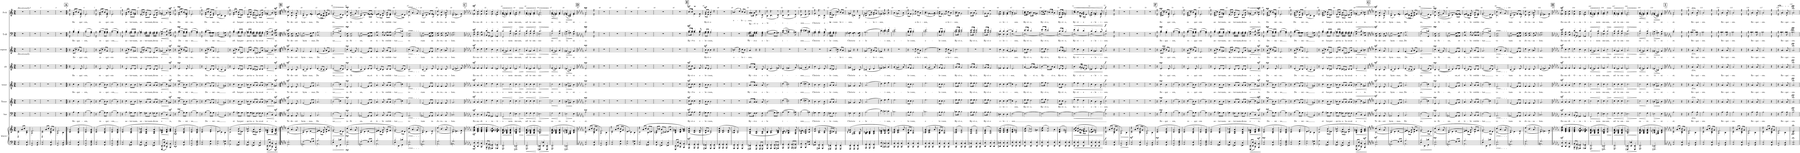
**kern	**kern	**dynam	**kern	**text	**dynam	**kern	**text	**dynam	**kern	**text	**dynam	**kern	**text	**dynam	**kern	**text	**dynam	**kern	**text	**dynam	**kern	**text	**dynam
*part8	*part8	*part8	*part7	*part7	*part7	*part6	*part6	*part6	*part5	*part5	*part5	*part4	*part4	*part4	*part3	*part3	*part3	*part2	*part2	*part2	*part1	*part1	*part1
*staff9	*staff8	*staff8/9	*staff7	*staff7	*staff7	*staff6	*staff6	*staff6	*staff5	*staff5	*staff5	*staff4	*staff4	*staff4	*staff3	*staff3	*staff3	*staff2	*staff2	*staff2	*staff1	*staff1	*staff1
*I"klavir	*	*	*I"bas	*	*	*I"Tenor	*	*	*I"tenor	*	*	*I"alt	*	*	*I"sopran	*	*	*I"T+B	*	*	*I"S+A	*	*
*	*	*	*	*	*	*I'T.	*	*	*	*	*	*	*	*	*	*	*	*I'T+B	*	*	*I'S+A	*	*
*clefF4	*clefG2	*	*clefF4	*	*	*clefGv2	*	*	*clefGv2	*	*	*clefG2	*	*	*clefG2	*	*	*clefF4	*	*	*clefG2	*	*
*k[]	*k[]	*	*k[]	*	*	*k[]	*	*	*k[]	*	*	*k[]	*	*	*k[]	*	*	*k[]	*	*	*k[]	*	*
*M3/4	*M3/4	*	*M3/4	*	*	*M3/4	*	*	*M3/4	*	*	*M3/4	*	*	*M3/4	*	*	*M3/4	*	*	*M3/4	*	*
=1	=1	=1	=1	=1	=1	=1	=1	=1	=1	=1	=1	=1	=1	=1	=1	=1	=1	=1	=1	=1	=1	=1	=1
*	*^	*	*	*	*	*	*	*	*	*	*	*	*	*	*	*	*	*	*	*	*	*	*
!	!	!	!	!	!	!	!	!	!	!	!	!	!	!	!	!	!	!	!	!	!	!LO:TX:a:i:t=Devotionally	!	!
!	!	!	!	!	!	!	!	!	!	!	!	!	!	!	!	!LO:TX:b:i:t=Devotionally	!	!	!	!	!	!	!	!
2AA/ 2E/	2c\ 2e\	4r	.	2.r	.	.	2.r	.	.	2.r	.	.	2.r	.	.	2.r	.	.	2.r	.	.	2.r	.	.
.	.	8a/L	.	.	.	.	.	.	.	.	.	.	.	.	.	.	.	.	.	.	.	.	.	.
.	.	8cc/J	.	.	.	.	.	.	.	.	.	.	.	.	.	.	.	.	.	.	.	.	.	.
4GG/ 4E/	4B\ 4e\	4ryy	.	.	.	.	.	.	.	.	.	.	.	.	.	.	.	.	.	.	.	.	.	.
=2	=2	=2	=2	=2	=2	=2	=2	=2	=2	=2	=2	=2	=2	=2	=2	=2	=2	=2	=2	=2	=2	=2	=2	=2
2FF/ 2C/	2.e/	2A\	.	2.r	.	.	2.r	.	.	2.r	.	.	2.r	.	.	2.r	.	.	2.r	.	.	2.r	.	.
4GG/ 4D/	.	4ryy	.	.	.	.	.	.	.	.	.	.	.	.	.	.	.	.	.	.	.	.	.	.
=3	=3	=3	=3	=3	=3	=3	=3	=3	=3	=3	=3	=3	=3	=3	=3	=3	=3	=3	=3	=3	=3	=3	=3	=3
2AA/ 2E/	2c\ 2e\	4r	.	2.r	.	.	2.r	.	.	2.r	.	.	2.r	.	.	2.r	.	.	2.r	.	.	2.r	.	.
.	.	8a/L	.	.	.	.	.	.	.	.	.	.	.	.	.	.	.	.	.	.	.	.	.	.
.	.	8cc/J	.	.	.	.	.	.	.	.	.	.	.	.	.	.	.	.	.	.	.	.	.	.
4GG/ 4E/	4B\ 4e\	8b/L	.	.	.	.	.	.	.	.	.	.	.	.	.	.	.	.	.	.	.	.	.	.
.	.	8g/J	.	.	.	.	.	.	.	.	.	.	.	.	.	.	.	.	.	.	.	.	.	.
=4	=4	=4	=4	=4	=4	=4	=4	=4	=4	=4	=4	=4	=4	=4	=4	=4	=4	=4	=4	=4	=4	=4	=4	=4
2FF/ 2C/	2.e/	2A\	.	2.r	.	.	2.r	.	.	2.r	.	.	2.r	.	.	2.r	.	.	2.r	.	.	2.r	.	.
4GG/ 4D/	.	4B\	.	.	.	.	.	.	.	.	.	.	.	.	.	.	.	.	.	.	.	.	.	.
4ryy	4ryy	4ryy	.	4ryy	.	.	4ryy	.	.	4ryy	.	.	4ryy	.	.	4ryy	.	.	4ryy	.	.	4ryy	.	.
*	*v	*v	*	*	*	*	*	*	*	*	*	*	*	*	*	*	*	*	*	*	*	*	*	*
!!LO:REH:place=s1:a:B:cj:fs=14:t=A
=5!|:	=5!|:	=5!|:	=5!|:	=5!|:	=5!|:	=5!|:	=5!|:	=5!|:	=5!|:	=5!|:	=5!|:	=5!|:	=5!|:	=5!|:	=5!|:	=5!|:	=5!|:	=5!|:	=5!|:	=5!|:	=5!|:	=5!|:	=5!|:
*	*	*	*	*	*	*	*	*	*	*	*	*	*	*	*	*	*	*^	*	*	*^	*	*
2AA/ 2E/	(>2c/ 2e/ 2a/	.	4r	.	.	4r	.	.	4r	.	.	4r	.	.	4r	.	.	4r	4r	.	.	4r	4r	.	.
!	!	!	!	!LO:LY:b	!	!	!	!	!	!LO:LY:b	!	!	!LO:LY:b	!	!	!LO:LY:b	!	!	!	!LO:LY:b	!	!	!	!LO:LY:b	!
.	.	.	4A\	Re-	.	4c\	.	.	4c\	Re-	.	4.e/	Re-	.	(>8a\L	Re-	.	4c/	4A\	Re-	.	(>8a/L	4.e\	Re	.
.	.	.	.	.	.	.	.	.	.	.	.	.	.	.	8cc\J	.	.	.	.	.	.	8cc/J	.	.	.
!	!	!	!	!LO:LY:b	!	!	!	!	!	!LO:LY:b	!	!	!	!	!	!	!	!	!	!LO:LY:b	!	!	!	!	!
4GG/ 4E/	4B/ 4e/ 4b/	.	4G\	-qui-	.	4B\	.	.	4B\	-qui-	.	.	.	.	8b/L)	.	.	4B/	4G\	-qui-	.	8b/L)	.	.	.
!	!	!	!	!	!	!	!	!	!	!	!	!	!LO:LY:b	!	!	!LO:LY:b	!	!	!	!	!	!	!	!LO:LY:b	!
.	.	.	.	.	.	.	.	.	.	.	.	8e/	-qui-	.	8g/J	qui-	.	.	.	.	.	8g/J	8e\	qui-	.
=6	=6	=6	=6	=6	=6	=6	=6	=6	=6	=6	=6	=6	=6	=6	=6	=6	=6	=6	=6	=6	=6	=6	=6	=6	=6
!	!	!	!	!LO:LY:b	!	!	!	!	!	!LO:LY:b	!	!	!LO:LY:b	!	!	!LO:LY:b	!	!	!	!LO:LY:b	!	!	!	!LO:LY:b	!
2FF/ 2C/ 2A/	2c/ 2e/ 2a/	.	(>2A\	-em,	.	(>2c\	.	.	(>2c\	-em,	.	2.e/	-em,	.	2.e/	-em,	.	(>2c/	(<2A\	-em,	.	2.e/	2.e\	-em,	.
4GG/ 4D/ 4G/	4B/ 4e/ 4a/)	.	4G\)	.	.	4B\)	.	.	4B\)	.	.	.	.	.	.	.	.	4B/)	4G\)	.	.	.	.	.	.
=7	=7	=7	=7	=7	=7	=7	=7	=7	=7	=7	=7	=7	=7	=7	=7	=7	=7	=7	=7	=7	=7	=7	=7	=7	=7
2AA/ 2E/	(>2c/ 2e/ 2a/	.	4r	.	.	4r	.	.	4r	.	.	4r	.	.	4r	.	.	4r	4r	.	.	4r	4r	.	.
!	!	!	!	!LO:LY:b	!	!	!	!	!	!LO:LY:b	!	!	!LO:LY:b	!	!	!LO:LY:b	!	!	!	!LO:LY:b	!	!	!	!LO:LY:b	!
.	.	.	(>4A\	re-	.	(>4c\	.	.	(>4c\	re-	.	4.e/	re-	.	(>8a\L	re-	.	(>4c/	(>4A\	re-	.	(>8a/L	4.e\	re	.
.	.	.	.	.	.	.	.	.	.	.	.	.	.	.	8cc\J	.	.	.	.	.	.	8cc/J	.	.	.
4GG/ 4E/	4B/ 4e/ 4b/	.	8G\L)	.	.	8B\L)	.	.	8B\L)	.	.	.	.	.	8b/L)	.	.	8B/L)	8G\L)	.	.	8b/L)	.	.	.
!	!	!	!	!LO:LY:b	!	!	!	!	!	!LO:LY:b	!	!	!LO:LY:b	!	!	!LO:LY:b	!	!	!	!LO:LY:b	!	!	!	!LO:LY:b	!
.	.	.	8G\J	qui-	.	8B\J	.	.	8B\J	qui-	.	8e/	-qui-	.	8g/J	qui-	.	8B/J	8G\J	qui-	.	8g/J	8e\	qui-	.
=8	=8	=8	=8	=8	=8	=8	=8	=8	=8	=8	=8	=8	=8	=8	=8	=8	=8	=8	=8	=8	=8	=8	=8	=8	=8
!	!	!	!	!LO:LY:b	!	!	!	!	!	!LO:LY:b	!	!	!LO:LY:b	!	!	!LO:LY:b	!	!	!	!LO:LY:b	!	!	!	!LO:LY:b	!
2FF/ 2C/ 2A/	2c/ 2e/ 2a/	.	(>2A\	-em,	.	(>2c\	.	.	(>2c\	-em,	.	2.e/	-em	.	2.e/	-em	.	(>2c/	(>2A\	-em,	.	2.e/	2.e\	-em	.
4GG/ 4D/ 4G/	4B/ 4e/ 4a/)	.	4G\)	.	.	4B\)	.	.	4B\)	.	.	.	.	.	.	.	.	4B/)	4G\)	.	.	.	.	.	.
=9	=9	=9	=9	=9	=9	=9	=9	=9	=9	=9	=9	=9	=9	=9	=9	=9	=9	=9	=9	=9	=9	=9	=9	=9	=9
2AA/ 2E/	(>2c/ 2e/ 2a/	.	4r	.	.	4r	.	.	4r	.	.	4r	.	.	4r	.	.	4r	4r	.	.	4r	4r	.	.
!	!	!	!	!LO:LY:b	!	!	!	!	!	!LO:LY:b	!	!	!LO:LY:b	!	!	!LO:LY:b	!	!	!	!LO:LY:b	!	!	!	!LO:LY:b	!
.	.	.	4A\	ae-	.	4c\	.	.	4c\	ae-	.	4e/	ae-	.	(>8a\L	ae-	.	4c/	4A\	ae-	.	(>8a/L	4e\	ae	.
.	.	.	.	.	.	.	.	.	.	.	.	.	.	.	8cc\J)	.	.	.	.	.	.	8cc/J)	.	.	.
!	!	!	!	!LO:LY:b	!	!	!	!	!	!LO:LY:b	!	!	!LO:LY:b	!	!	!LO:LY:b	!	!	!	!LO:LY:b	!	!	!	!LO:LY:b	!
4GG#X/ 4E/	4B/ 4e/ 4b/	.	8G#X\L	-ter-	.	8B\L	.	.	8B\L	-ter-	.	8e/L	-ter-	.	8b/L	-ter-	.	8B/L	8G#X\L	-ter-	.	8b/L	8e\L	-ter-	.
!	!	!	!	!LO:LY:b	!	!	!	!	!	!LO:LY:b	!	!	!LO:LY:b	!	!	!LO:LY:b	!	!	!	!LO:LY:b	!	!	!	!LO:LY:b	!
.	.	.	8G#\J	-nam,	.	8B\J	.	.	8B\J	-nam,	.	8e/J	-nam,	.	8g#X/J	-nam,	.	8B/J	8G#\J	-nam,	.	8g#X/J	8e\J	-nam,	.
=10	=10	=10	=10	=10	=10	=10	=10	=10	=10	=10	=10	=10	=10	=10	=10	=10	=10	=10	=10	=10	=10	=10	=10	=10	=10
!	!	!	!	!LO:LY:b	!	!	!	!	!	!LO:LY:b	!	!	!LO:LY:b	!	!	!LO:LY:b	!	!	!	!LO:LY:b	!	!	!	!LO:LY:b	!
4GGn/ 4E/	4B-X/ 4e/ 4b-X/	.	4Gn\	ae-	.	4B-X\	.	.	4B-X\	ae-	.	4e/	ae-	.	(<8e/L	ae-	.	4B-X/	4Gn\	ae-	.	(<8e/L	4e\	ae	.
.	.	.	.	.	.	.	.	.	.	.	.	.	.	.	8b-X/J)	.	.	.	.	.	.	8b-X/J)	.	.	.
!	!	!	!	!LO:LY:b	!	!	!	!	!	!LO:LY:b	!	!	!LO:LY:b	!	!	!LO:LY:b	!	!	!	!LO:LY:b	!	!	!	!LO:LY:b	!
4FF#X/ 4D/	4A/ 4d/ 4a/	.	8F#X\L	-ter-	.	8A/L	.	.	8A/L	-ter-	.	8d/L	-ter-	.	8a/L	ter-	.	8A\L	8F#X\L	-ter-	.	8a/L	8d\L	ter-	.
!	!	!	!	!LO:LY:b	!	!	!	!	!	!LO:LY:b	!	!	!LO:LY:b	!	!	!LO:LY:b	!	!	!	!LO:LY:b	!	!	!	!LO:LY:b	!
.	.	.	8F#\J	-nam,	.	8A/J	.	.	8A/J	-nam,	.	8e/J	-nam,	.	8e/J	-nam,	.	8A\J	8F#\J	-nam,	.	8e/J	8e\J	-nam,	.
!	!	!	!	!LO:LY:b	!	!	!	!	!	!LO:LY:b	!	!	!LO:LY:b	!	!	!LO:LY:b	!	!	!	!LO:LY:b	!	!	!	!LO:LY:b	!
4FFn/ 4D/	4A/ 4d/ 4a/	.	8Fn\L	do-	.	8A/L	.	.	8A/L	do-	.	8d/L	do-	.	8d/L	do-	.	8A\L	8Fn\L	do-	.	8d/L	8d\L	do-	.
!	!	!	!	!LO:LY:b	!	!	!	!	!	!LO:LY:b	!	!	!LO:LY:b	!	!	!LO:LY:b	!	!	!	!LO:LY:b	!	!	!	!LO:LY:b	!
.	.	.	8F\J	-na	.	8A/J	.	.	8A/J	-na	.	8d/J	-na	.	8a/J	-na	.	8A\J	8F\J	-na	.	8a/J	8d\J	-na	.
=11	=11	=11	=11	=11	=11	=11	=11	=11	=11	=11	=11	=11	=11	=11	=11	=11	=11	=11	=11	=11	=11	=11	=11	=11	=11
!	!	!LO:HP:b	!	!LO:LY:b	!LO:HP:b	!	!	!LO:HP:b	!	!LO:LY:b	!LO:HP:b	!	!LO:LY:b	!LO:HP:b	!	!LO:LY:b	!LO:HP:b	!	!	!LO:LY:b	!LO:HP:b	!	!	!LO:LY:b	!LO:HP:b
8EEE/ 8EE/L	4B/ 4e/ 4g#X/	<	(>4E\	e-	<	(>4Bn\	.	<	(>4Bn\	e-	<	2e/	e-	<	(<4g#X/	e-	<	(>4Bn/	(>4E\	e-	<	(<4g#X/	2e\	e	<
8EE/ 8E/J	.	.	.	.	.	.	.	.	.	.	.	.	.	.	.	.	.	.	.	.	.	.	.	.	.
!	!	!	!	!	!	!	!	!	!	!	!	!	!	!	!	!	!	!	!	!	!LO:HP:b	!	!	!	!LO:HP:b
4CC/ 4C/	4c/ 4e/ 4a/	.	4C/)	.	.	4c\)	.	.	4c\)	.	.	.	.	.	4a/)	.	.	4c/)	4C/)	.	<	4a/)	.	.	<
!	!	!	!	!LO:LY:b	!LO:DY:n=1:a	!	!	!LO:DY:n=1:a	!	!LO:LY:b	!LO:DY:n=1:a	!	!LO:LY:b	!LO:DY:n=1:a	!	!LO:LY:b	!LO:DY:n=1:a	!	!	!LO:LY:b	!LO:DY:n=1:a	!	!	!LO:LY:b	!
!	!	!	!	!	!	!	!	!	!	!	!	!	!	!	!	!	!	!	!	!	!LO:DY:n=2:a	!	!	!	!LO:DY:n=1:a
!	!	!	!	!	!	!	!	!	!	!	!	!	!	!	!	!	!	!	!	!	!	!	!	!	!LO:DY:n=2:a
4BBB/ 4BB/	4e/ 4g#/ 4b/)	[	4BB/	is,	[ mf	4G#X/	.	[ mf	4G#X/	is,	[ mf	4e/	-is,	[ mf	4bn\	is,	[ mf	4G#X\	4BB/	is,	[ [ mf mf	4bn\	4e\	is,	[ [ mf mf
=12	=12	=12	=12	=12	=12	=12	=12	=12	=12	=12	=12	=12	=12	=12	=12	=12	=12	=12	=12	=12	=12	=12	=12	=12	=12
!	!	!LO:DY:b=2	!	!	!	!	!	!	!	!	!	!	!	!	!	!	!	!	!	!	!	!	!	!	!
!	!	!LO:DY:n=1:b	!	!	!	!	!	!	!	!	!	!	!	!	!	!	!	!	!	!	!	!	!	!	!
2AA/ 2E/	(>2c/ 2e/ 2a/	mp mp	4r	.	.	4r	.	.	4r	.	.	4r	.	.	4r	.	.	4r	4r	.	.	4r	4r	.	.
!	!	!	!	!LO:LY:b	!LO:DY:a	!	!	!LO:DY:a	!	!LO:LY:b	!LO:DY:a	!	!LO:LY:b	!LO:DY:a	!	!LO:LY:b	!LO:DY:a	!	!	!LO:LY:b	!LO:DY:a	!	!	!LO:LY:b	!
!	!	!	!	!	!	!	!	!	!	!	!	!	!	!	!	!	!	!	!	!	!LO:DY:n=1:a	!	!	!	!LO:DY:a
!	!	!	!	!	!	!	!	!	!	!	!	!	!	!	!	!	!	!	!	!	!	!	!	!	!LO:DY:n=1:a
.	.	.	(>4A\	Do-	mp	(>4c\	.	mp	(>4c\	Do-	mp	4.e/	Do-	mp	(>8a\L	Do-	mp	(>4c/	(>4A\	Do-	mp mp	(>8a/L	4.e\	Do	mp mp
.	.	.	.	.	.	.	.	.	.	.	.	.	.	.	8cc\J	.	.	.	.	.	.	8cc/J	.	.	.
4GG/ 4E/	4B/ 4e/ 4b/	.	8G\L)	.	.	8B\L)	.	.	8B\L)	.	.	.	.	.	8b/L)	.	.	8B/L)	8G\L)	.	.	8b/L)	.	.	.
!	!	!	!	!LO:LY:b	!	!	!	!	!	!LO:LY:b	!	!	!LO:LY:b	!	!	!LO:LY:b	!	!	!	!LO:LY:b	!	!	!	!LO:LY:b	!
.	.	.	8G\J	mi-	.	8B\J	.	.	8B\J	mi-	.	8e/	-mi-	.	8gn/J	mi-	.	8B/J	8G\J	mi-	.	8gn/J	8e\	mi-	.
=13	=13	=13	=13	=13	=13	=13	=13	=13	=13	=13	=13	=13	=13	=13	=13	=13	=13	=13	=13	=13	=13	=13	=13	=13	=13
!	!	!	!	!LO:LY:b	!	!	!	!	!	!LO:LY:b	!	!	!LO:LY:b	!	!	!LO:LY:b	!	!	!	!LO:LY:b	!	!	!	!LO:LY:b	!
2FF/ 2C/ 2A/	2c/ 2e/ 2a/	.	(>2A\	-ne,	.	(>2c\	.	.	(>2c\	-ne,	.	2.e/	-ne,	.	2.e/	-ne,	.	(>2c/	(>2A\	-ne,	.	2.e/	2.e\	-ne,	.
4GG/ 4D/ 4G/	4B/ 4e/ 4a/)	.	4G\)	.	.	4B\)	.	.	4B\)	.	.	.	.	.	.	.	.	4B/)	4G\)	.	.	.	.	.	.
=14	=14	=14	=14	=14	=14	=14	=14	=14	=14	=14	=14	=14	=14	=14	=14	=14	=14	=14	=14	=14	=14	=14	=14	=14	=14
2AA/ 2E/	(>2c/ 2e/ 2a/	.	4r	.	.	4r	.	.	4r	.	.	4r	.	.	4r	.	.	4r	4r	.	.	4r	4r	.	.
!	!	!	!	!LO:LY:b	!	!	!	!	!	!LO:LY:b	!	!	!LO:LY:b	!	!	!LO:LY:b	!	!	!	!LO:LY:b	!	!	!	!LO:LY:b	!
.	.	.	(>4A\	Do-	.	(>4c\	.	.	(>4c\	Do-	.	(<4e/	Do-	.	(>8a\L	Do-	.	(>4c/	(>4A\	Do-	.	(>8a/L	(<4e\	Do	.
.	.	.	.	.	.	.	.	.	.	.	.	.	.	.	8cc\J	.	.	.	.	.	.	8cc/J	.	.	.
4BB\ 4G\	4d/ 4g/	.	8G\L)	.	.	8G/L)	.	.	8G/L)	.	.	8d/L)	.	.	8b/L)	.	.	8G\L)	8G\L)	.	.	8b/L)	8d\L)	.	.
!	!	!	!	!LO:LY:b	!	!	!	!	!	!LO:LY:b	!	!	!LO:LY:b	!	!	!LO:LY:b	!	!	!	!LO:LY:b	!	!	!	!LO:LY:b	!
.	.	.	8G\J	mi-	.	8G/J	.	.	8G/J	mi-	.	8d/J	mi-	.	8g/J	mi-	.	8G\J	8G\J	mi-	.	8g/J	8d\J	mi-	.
=15	=15	=15	=15	=15	=15	=15	=15	=15	=15	=15	=15	=15	=15	=15	=15	=15	=15	=15	=15	=15	=15	=15	=15	=15	=15
*	*^	*	*	*	*	*	*	*	*	*	*	*	*	*	*	*	*	*	*	*	*	*	*	*	*
!	!	!	!	!	!LO:LY:b	!	!	!	!	!	!LO:LY:b	!	!	!LO:LY:b	!	!	!LO:LY:b	!	!	!	!LO:LY:b	!	!	!	!LO:LY:b	!
2C\ 2G\	2.e/)	4d\	.	(<2C/	-ne,	.	(<2G/	.	.	(<2G/	-ne,	.	(<4d/	-ne,	.	2.e/	-ne,	.	(<2G\	(<2C/	-ne,	.	2.e/	(<4d\	-ne,	.
.	.	4c\	.	.	.	.	.	.	.	.	.	.	4c/	.	.	.	.	.	.	.	.	.	.	4c\	.	.
4BB\ 4G#X\	.	4B\	.	4BB/)	.	.	4G#X/)	.	.	4G#X/)	.	.	4B/)	.	.	.	.	.	4G#X\)	4BB/)	.	.	.	4B\)	.	.
=16	=16	=16	=16	=16	=16	=16	=16	=16	=16	=16	=16	=16	=16	=16	=16	=16	=16	=16	=16	=16	=16	=16	=16	=16	=16	=16
2AA\ 2A\	(>2a/	2c\	.	4r	.	.	4r	.	.	4r	.	.	4r	.	.	4r	.	.	4r	4r	.	.	4r	4r	.	.
!	!	!	!	!	!LO:LY:b	!	!	!	!	!	!LO:LY:b	!	!	!LO:LY:b	!	!	!LO:LY:b	!	!	!	!LO:LY:b	!	!	!	!LO:LY:b	!
.	.	.	.	4A\	et	.	4c\	.	.	4c\	eft	.	4e/	et	.	(>8a\L	et	.	4c/	4A\	eft	.	(>8a/L	4e\	et	.
.	.	.	.	.	.	.	.	.	.	.	.	.	.	.	.	8cc\J)	.	.	.	.	.	.	8cc/J)	.	.	.
!	!	!	!	!	!LO:LY:b	!	!	!	!	!	!LO:LY:b	!	!	!LO:LY:b	!	!	!LO:LY:b	!	!	!	!LO:LY:b	!	!	!	!LO:LY:b	!
4GG#X/ 4E/	4b/	8e\L	.	8G#X\L	lux	.	8B\L	.	.	8B\L	lux	.	8e/L	lux	.	8b/L	lux	.	8B/L	8G#X\L	lux	.	8b/L	8e\L	lux	.
!	!	!	!	!	!LO:LY:b	!	!	!	!	!	!LO:LY:b	!	!	!LO:LY:b	!	!	!LO:LY:b	!	!	!	!LO:LY:b	!	!	!	!LO:LY:b	!
.	.	8d#X\J	.	8G#\J	per-	.	8B\J	.	.	8B\J	per-	.	8d#X/J	per-	.	8d#X/J	per-	.	8B/J	8G#\J	per-	.	8d#X/J	8d#\J	per-	.
=17	=17	=17	=17	=17	=17	=17	=17	=17	=17	=17	=17	=17	=17	=17	=17	=17	=17	=17	=17	=17	=17	=17	=17	=17	=17	=17
!	!	!	!	!	!LO:LY:b	!	!	!	!	!	!LO:LY:b	!	!	!LO:LY:b	!	!	!LO:LY:b	!	!	!	!LO:LY:b	!	!	!	!LO:LY:b	!
4GGn/ 4E/	4b-X/	4e\	.	8Gn\L	-pe-	.	8B-X\L	.	.	8B-X\L	-pe-	.	8e/L	-pe-	.	8e/L	-pe-	.	8B-X/L	8Gn\L	-pe-	.	8e/L	8e\L	-pe-	.
!	!	!	!	!	!LO:LY:b	!	!	!	!	!	!LO:LY:b	!	!	!LO:LY:b	!	!	!LO:LY:b	!	!	!	!LO:LY:b	!	!	!	!LO:LY:b	!
.	.	.	.	8G\J	-tu-	.	8B-\J	.	.	8B-\J	-tu-	.	8e/J	-tu-	.	8b-X/J	-tu-	.	8B-/J	8G\J	-tu-	.	8b-X/J	8e\J	-tu-	.
!	!	!	!	!	!LO:LY:b	!	!	!	!	!	!LO:LY:b	!	!	!LO:LY:b	!	!	!LO:LY:b	!	!	!	!LO:LY:b	!	!	!	!LO:LY:b	!
4FF#X/ 4D/	4a/	8dn\L	.	8F#X\L	-a	.	8A/L	.	.	8A/L	-a	.	8dn/L	-a	.	8a/L	-a	.	8A\L	8F#X\L	-a	.	8a/L	8dn\L	-a	.
!	!	!	!	!	!LO:LY:b	!	!	!	!	!	!LO:LY:b	!	!	!LO:LY:b	!	!	!LO:LY:b	!	!	!	!LO:LY:b	!	!	!	!LO:LY:b	!
.	.	8c#X\J	.	8F#\J	lu-	.	8A/J	.	.	8A/J	lu-	.	8c#X/J	lu-	.	8c#X/J	lu-	.	8A\J	8F#\J	lu-	.	8c#X/J	8c#\J	lu-	.
!	!	!	!	!	!LO:LY:b	!	!	!	!	!	!LO:LY:b	!	!	!LO:LY:b	!	!	!LO:LY:b	!	!	!	!LO:LY:b	!	!	!	!LO:LY:b	!
4FFn/ 4D/	4a/	4d\	.	8Fn\L	-ce-	.	8A/L	.	.	8A/L	-ce-	.	8d/L	-ce-	.	8dn/L	-ce-	.	8A\L	8Fn\L	-ce-	.	8dn/L	8d\L	-ce-	.
!	!	!	!	!	!LO:LY:b	!	!	!	!	!	!LO:LY:b	!	!	!LO:LY:b	!	!	!LO:LY:b	!	!	!	!LO:LY:b	!	!	!	!LO:LY:b	!
.	.	.	.	8F\J	-at	.	8A/J	.	.	8A/J	-at	.	8d/J	-at	.	8a/J	-at	.	8A\J	8F\J	-at	.	8a/J	8d\J	-at	.
*	*v	*v	*	*	*	*	*	*	*	*	*	*	*	*	*	*	*	*	*	*	*	*	*	*	*	*
=18	=18	=18	=18	=18	=18	=18	=18	=18	=18	=18	=18	=18	=18	=18	=18	=18	=18	=18	=18	=18	=18	=18	=18	=18	=18
!	!	!LO:HP:b	!	!LO:LY:b	!LO:HP:b	!	!	!LO:HP:b	!	!LO:LY:b	!LO:HP:b	!	!LO:LY:b	!LO:HP:b	!	!LO:LY:b	!LO:HP:b	!	!	!LO:LY:b	!LO:HP:b	!	!	!LO:LY:b	!LO:HP:b
8EEE/ 8EE/L	4B/ 4e/ 4g#X/	<	(>4E\	e-	<	(>4Bn\	.	<	(>4Bn\	e-	<	2e/	e-	<	(<4g#X/	e-	<	(>4Bn/	(>4E\	e-	<	(<4g#X/	2e\	e-	<
8EE/ 8E/J	.	.	.	.	.	.	.	.	.	.	.	.	.	.	.	.	.	.	.	.	.	.	.	.	.
!	!	!	!	!	!	!	!	!	!	!	!	!	!	!	!	!	!	!	!	!	!LO:HP:b	!	!	!	!LO:HP:b
4CC/ 4C/	4c/ 4e/ 4a/	.	4C/)	.	.	4c\)	.	.	4c\)	.	.	.	.	.	4a/)	.	.	4c/)	4C/)	.	<	4a/)	.	.	<
!	!	!LO:DY:b=2	!	!LO:LY:b	!	!	!	!	!	!LO:LY:b	!	!	!LO:LY:b	!	!	!LO:LY:b	!	!	!	!LO:LY:b	!	!	!	!LO:LY:b	!
!	!	!LO:DY:n=1:b	!	!	!LO:DY:n=1:a	!	!	!LO:DY:n=1:a	!	!	!LO:DY:n=1:a	!	!	!LO:DY:n=1:a	!	!	!LO:DY:n=1:a	!	!	!	!LO:DY:n=1:a	!	!	!	!
!	!	!	!	!	!	!	!	!	!	!	!	!	!	!	!	!	!	!	!	!	!LO:DY:n=2:a	!	!	!	!LO:DY:n=1:a
!	!	!	!	!	!	!	!	!	!	!	!	!	!	!	!	!	!	!	!	!	!	!	!	!	!LO:DY:n=2:a
4BBB/ 4BB/	4e/ 4g#/ 4b/)	mf mf	4BB/	is.	[ mf	4G#X/	.	[ mf	4G#X/	is.	[ mf	4e/	-is.	[ mf	4bn\	is.	[ mf	4G#X\	4BB/	is.	[ [ mf mf	4bn\	4e\	is.	[ [ mf mf
*	*	*	*	*	*	*	*	*	*	*	*	*	*	*	*	*	*	*v	*v	*	*	*	*	*	*
*	*	*	*	*	*	*	*	*	*	*	*	*	*	*	*	*	*	*	*	*	*v	*v	*	*
.	.	[	.	.	.	.	.	.	.	.	.	.	.	.	.	.	.	.	.	.	.	.	.
!!LO:REH:place=s1:a:B:cj:fs=14:t=B
=19:|!	=19:|!	=19:|!	=19:|!	=19:|!	=19:|!	=19:|!	=19:|!	=19:|!	=19:|!	=19:|!	=19:|!	=19:|!	=19:|!	=19:|!	=19:|!	=19:|!	=19:|!	=19:|!	=19:|!	=19:|!	=19:|!	=19:|!	=19:|!
*k[f#c#g#d#]	*k[f#c#g#d#]	*	*k[f#c#g#d#]	*	*	*k[f#c#g#d#]	*	*	*k[f#c#g#d#]	*	*	*k[f#c#g#d#]	*	*	*k[f#c#g#d#]	*	*	*k[f#c#g#d#]	*	*	*k[f#c#g#d#]	*	*
*E:	*E:	*	*E:	*	*	*E:	*	*	*E:	*	*	*E:	*	*	*E:	*	*	*E:	*	*	*E:	*	*
*^	*^	*	*	*	*	*	*	*	*	*	*	*	*	*	*	*	*	*	*	*	*	*	*
!	!	!	!	!	!	!LO:LY:b	!LO:DY:a	!	!	!LO:DY:a	!	!LO:LY:b	!LO:DY:a	!	!LO:LY:b	!LO:DY:a	!	!LO:LY:b	!LO:DY:a	!	!LO:LY:b	!LO:DY:a	!	!LO:LY:b	!
*	*	*	*	*	*	*	*	*	*	*	*	*	*	*	*	*	*	*	*	*^	*	*	*^	*	*
!	!	!	!	!	!	!	!	!	!	!	!	!	!	!	!	!	!	!	!	!	!	!	!LO:DY:n=1:a	!	!	!	!LO:DY:a
!	!	!	!	!	!	!	!	!	!	!	!	!	!	!	!	!	!	!	!	!	!	!	!	!	!	!	!LO:DY:n=1:a
2.E/	2.AA\	(>4cc#/	[2.c#\	.	4AA/	Te	mf	4E/	.	mf	4E/	Te	mf	4c#/	Te	mf	4cc#\	Te	mf	4E\	4AA/	Te	mf mf	4cc#/	4c#\	Te	mf mf
!	!	!	!	!	!	!LO:LY:b	!	!	!	!	!	!LO:LY:b	!	!	!LO:LY:b	!	!	!LO:LY:b	!	!	!	!LO:LY:b	!	!	!	!LO:LY:b	!
.	.	4.a/	.	.	4.AA/	de-	.	4.E/	.	.	4.E/	de-	.	4.c#/	de-	.	4.a/	de-	.	4.E\	4.AA/	de-	.	4.a/	4.c#\	de-	.
!	!	!	!	!	!	!LO:LY:b	!	!	!	!	!	!LO:LY:b	!	!	!LO:LY:b	!	!	!LO:LY:b	!	!	!	!LO:LY:b	!	!	!	!LO:LY:b	!
.	.	8g#/	.	.	8AA/	-cet	.	8E/	.	.	8E/	-cet	.	8c#/	-cet	.	8g#/	-cet	.	8E\	8AA/	-cet	.	8g#/	8c#\	-cet	.
=20	=20	=20	=20	=20	=20	=20	=20	=20	=20	=20	=20	=20	=20	=20	=20	=20	=20	=20	=20	=20	=20	=20	=20	=20	=20	=20	=20
!	!	!	!	!	!	!LO:LY:b	!	!	!	!	!	!LO:LY:b	!	!	!LO:LY:b	!	!	!LO:LY:b	!	!	!	!LO:LY:b	!	!	!	!LO:LY:b	!
[2F#/	2.AA#X\	[2.f#/	4c#\]	.	2AA#X/	hym-	.	[2F#/	.	.	[2F#/	hym-	.	(<4c#/	hym-	.	2f#/	hym-	.	[2F#\	2AA#X/	hym-	.	2f#/	(<4c#\	hym-	.
.	.	.	4d#\	.	.	.	.	.	.	.	.	.	.	4d#/)	.	.	.	.	.	.	.	.	.	.	4d#\)	.	.
!	!	!	!	!	!	!LO:LY:b	!	!	!	!	!	!	!	!	!LO:LY:b	!	!	!LO:LY:b	!	!	!	!	!	!	!	!LO:LY:b	!
8F#/L]	.	.	[4e\	.	4AA#/	-nus,	.	8F#/L]	.	.	8F#/L]	.	.	4e/	nus,	.	4f#/	-nus,	.	8F#\L]	4AA#/	.	.	4f#/	4e\	-nus,	.
!	!	!	!	!	!	!	!	!	!	!	!	!LO:LY:b	!	!	!	!	!	!	!	!	!	!LO:LY:b	!	!	!	!	!
8G#/J	.	.	.	.	.	.	.	8G#/J	.	.	8G#/J	nus,	.	.	.	.	.	.	.	8G#\J	.	nus,	.	.	.	.	.
=21	=21	=21	=21	=21	=21	=21	=21	=21	=21	=21	=21	=21	=21	=21	=21	=21	=21	=21	=21	=21	=21	=21	=21	=21	=21	=21	=21
!	!	!	!	!	!	!LO:LY:b	!	!	!	!	!	!LO:LY:b	!	!	!LO:LY:b	!	!	!LO:LY:b	!	!	!	!LO:LY:b	!	!	!	!LO:LY:b	!
2.A/	2.BB\	4.f#/]	4e\]	.	2.BB/	De-	.	2.A/	.	.	2.A/	De-	.	(<4e/	De	.	(<4.f#/	De-	.	2.A\	2.BB/	De-	.	(<4.f#/	(<4e\	De	.
.	.	.	8d#\L	.	.	.	.	.	.	.	.	.	.	8d#/L	.	.	.	.	.	.	.	.	.	.	8d#\L	.	.
.	.	8g#/	8c#\J	.	.	.	.	.	.	.	.	.	.	8c#/J	.	.	8g#/	.	.	.	.	.	.	8g#/	8c#\J	.	.
.	.	8a/L	4d#\	.	.	.	.	.	.	.	.	.	.	4d#/)	.	.	8a/L	.	.	.	.	.	.	8a/L	4d#\)	.	.
.	.	8f#/J	.	.	.	.	.	.	.	.	.	.	.	.	.	.	8f#/J)	.	.	.	.	.	.	8f#/J)	.	.	.
=22	=22	=22	=22	=22	=22	=22	=22	=22	=22	=22	=22	=22	=22	=22	=22	=22	=22	=22	=22	=22	=22	=22	=22	=22	=22	=22	=22
!	!	!	!	!LO:HP:b	!	!LO:LY:b	!LO:HP:b	!	!	!LO:HP:b	!	!LO:LY:b	!LO:HP:b	!	!LO:LY:b	!LO:HP:b	!	!LO:LY:b	!LO:HP:b	!	!	!LO:LY:b	!LO:HP:b	!	!	!LO:LY:b	!LO:HP:b
!	!	!	!	!	!	!	!	!	!	!	!	!	!	!	!	!	!	!	!	!	!	!	!	!	!	!	!LO:HP:n=1:b
2B/	4E\	2.g#/)	[2e\	>	(>2E\	-us,	>	(>2B\	.	>	(>2B\	-us,	>	(<[2e/	us,	>	2.g#/	us,	>	(>2B/	(>2E\	-us,	>	2.g#/	(<[2e\	us,	> >
.	4EE\	.	.	.	.	.	.	.	.	.	.	.	.	.	.	.	.	.	.	.	.	.	.	.	.	.	.
!	!	!	!	!	!	!	!	!	!	!	!	!	!	!	!	!	!	!	!	!	!	!	!LO:HP:b	!	!	!	!
4cn/	4GG#\	.	8e\L]	.	4GG#/)	.	.	4cn\)	.	.	4cn\)	.	.	8e/L]	.	.	.	.	.	4cn/)	4GG#/)	.	>	.	8e\L]	.	]
.	.	.	8d#\J	.	.	.	.	.	.	.	.	.	.	8d#/J)	.	.	.	.	.	.	.	.	.	.	8d#\J)	.	.
*v	*v	*	*	*	*	*	*	*	*	*	*	*	*	*	*	*	*	*	*	*v	*v	*	*	*v	*v	*	*
*	*v	*v	*	*	*	*	*	*	*	*	*	*	*	*	*	*	*	*	*	*	*	*	*	*
.	.	]	.	.	]	.	.	]	.	.	]	.	.	]	.	.	]	.	.	] ]	.	.	]
=23	=23	=23	=23	=23	=23	=23	=23	=23	=23	=23	=23	=23	=23	=23	=23	=23	=23	=23	=23	=23	=23	=23	=23
*^	*^	*	*	*	*	*	*	*	*	*	*	*	*	*	*	*	*	*	*	*	*	*	*
!	!	!	!	!LO:DY:b=2	!	!LO:LY:b	!	!	!	!	!	!LO:LY:b	!	!	!LO:LY:b	!	!	!LO:LY:b	!	!	!LO:LY:b	!	!	!LO:LY:b	!
*	*	*	*	*	*	*	*	*	*	*	*	*	*	*	*	*	*	*	*	*^	*	*	*^	*	*
!	!	!	!	!LO:DY:n=1:b	!	!	!LO:DY:a	!	!	!LO:DY:a	!	!	!LO:DY:a	!	!	!LO:DY:a	!	!	!LO:DY:a	!	!	!	!LO:DY:a	!	!	!	!
!	!	!	!	!	!	!	!	!	!	!	!	!	!	!	!	!	!	!	!	!	!	!	!LO:DY:n=1:a	!	!	!	!LO:DY:a
!	!	!	!	!	!	!	!	!	!	!	!	!	!	!	!	!	!	!	!	!	!	!	!	!	!	!	!LO:DY:n=1:a
2.E/	2.AA\	(>4cc#/	[2.c#\	mp mp	4AA/	in	mp	4E/	.	mp	4E/	in	mp	4c#/	in	mp	4cc#\	in	mp	4E\	4AA/	in	mp mp	4cc#/	4c#\	in	mp mp
!	!	!	!	!	!	!LO:LY:b	!	!	!	!	!	!LO:LY:b	!	!	!LO:LY:b	!	!	!LO:LY:b	!	!	!	!LO:LY:b	!	!	!	!LO:LY:b	!
.	.	4.a/	.	.	2AA/	Si-	.	2E/	.	.	2E/	Si-	.	(<[2c#/	Si-	.	(<4.a/	Si-	.	2E\	2AA/	Si-	.	(<4.a/	(<[2c#\	Si-	.
.	.	8g#/	.	.	.	.	.	.	.	.	.	.	.	.	.	.	8g#/)	.	.	.	.	.	.	8g#/)	.	.	.
=24	=24	=24	=24	=24	=24	=24	=24	=24	=24	=24	=24	=24	=24	=24	=24	=24	=24	=24	=24	=24	=24	=24	=24	=24	=24	=24	=24
!	!	!	!	!	!	!LO:LY:b	!	!	!	!	!	!LO:LY:b	!	!	!	!	!	!LO:LY:b	!	!	!	!LO:LY:b	!	!	!	!LO:LY:b	!
[2F#/	2.AA#X\	[2.f#/	4c#\]	.	[2AA#X/	-on,	.	[2F#/	.	.	[2F#/	-on,	.	4c#/]	.	.	[2f#/	on,	.	[2F#\	[2AA#X/	-on,	.	[2f#/	4c#\]	on,	.
.	.	.	4d#\	.	.	.	.	.	.	.	.	.	.	4d#/)	.	.	.	.	.	.	.	.	.	.	4d#\)	.	.
!	!	!	!	!	!	!	!	!	!	!	!	!	!	!	!LO:LY:b	!	!	!	!	!	!	!	!	!	!	!	!
8F#/L]	.	.	[4e\	.	8AA#/L]	.	.	8F#/L]	.	.	8F#/L]	.	.	8e/L	on,	.	8f#/L]	.	.	8F#\L]	8AA#/L]	.	.	8f#/L]	8e\L	.	.
!	!	!	!	!	!	!LO:LY:b	!	!	!	!	!	!LO:LY:b	!	!	!LO:LY:b	!	!	!LO:LY:b	!	!	!	!LO:LY:b	!	!	!	!LO:LY:b	!
8G#/J	.	.	.	.	8AA#/J	et	.	8G#/J	.	.	8G#/J	et	.	8e/J	et	.	8f#/J	et	.	8G#\J	8AA#/J	et	.	8f#/J	8e\J	et	.
=25	=25	=25	=25	=25	=25	=25	=25	=25	=25	=25	=25	=25	=25	=25	=25	=25	=25	=25	=25	=25	=25	=25	=25	=25	=25	=25	=25
!	!	!	!	!	!	!LO:LY:b	!	!	!	!	!	!LO:LY:b	!	!	!LO:LY:b	!	!	!LO:LY:b	!	!	!	!LO:LY:b	!	!	!	!LO:LY:b	!
2.A/	2.BB\	4.f#/]	4e\]	.	4.BB/	ti-	.	4.A/	.	.	4.A/	ti-	.	(<4e/	ti-	.	4.f#/	ti-	.	4.A\	4.BB/	ti-	.	4.f#/	(<4e\	ti-	.
.	.	.	8d#\L	.	.	.	.	.	.	.	.	.	.	8d#/L)	.	.	.	.	.	.	.	.	.	.	8d#\L)	.	.
!	!	!	!	!	!	!LO:LY:b	!	!	!	!	!	!LO:LY:b	!	!	!LO:LY:b	!	!	!LO:LY:b	!	!	!	!LO:LY:b	!	!	!	!LO:LY:b	!
.	.	8g#/	8c#\J	.	8BB/	-bi	.	8A/	.	.	8A/	-bi	.	8c#/J	bi	.	8g#/	-bi	.	8A\	8BB/	-bi	.	8g#/	8c#\J	-bi	.
!	!	!	!	!	!	!LO:LY:b	!	!	!	!	!	!LO:LY:b	!	!	!LO:LY:b	!	!	!LO:LY:b	!	!	!	!LO:LY:b	!	!	!	!LO:LY:b	!
.	.	8a/L	4d#\	.	8BB/L	red-	.	8A/L	.	.	8A/L	red-	.	8d#/L	red-	.	8a/L	red-	.	8A\L	8BB/L	red-	.	8a/L	8d#\L	red-	.
!	!	!	!	!	!	!LO:LY:b	!	!	!	!	!	!LO:LY:b	!	!	!LO:LY:b	!	!	!LO:LY:b	!	!	!	!LO:LY:b	!	!	!	!LO:LY:b	!
.	.	8f#/J	.	.	8BB/J	-de-	.	8A/J	.	.	8A/J	-de-	.	8d#/J	-de-	.	8f#/J	-de-	.	8A\J	8BB/J	-de-	.	8f#/J	8d#\J	-de-	.
=26	=26	=26	=26	=26	=26	=26	=26	=26	=26	=26	=26	=26	=26	=26	=26	=26	=26	=26	=26	=26	=26	=26	=26	=26	=26	=26	=26
!	!	!	!	!	!	!LO:LY:b	!	!	!	!	!	!LO:LY:b	!	!	!LO:LY:b	!	!	!LO:LY:b	!	!	!	!LO:LY:b	!	!	!	!LO:LY:b	!
2B/	4E\	2.g#/)	[2e\	.	(>2E\	-tur	.	(>2B\	.	.	(>2B\	-tur	.	(<[2e/	-tur	.	2.g#/	-tur	.	(>2B/	(>2E\	-tur	.	2.g#/	(<[2e\	-tur	.
.	4EE\	.	.	.	.	.	.	.	.	.	.	.	.	.	.	.	.	.	.	.	.	.	.	.	.	.	.
4cn/	4GG#\	.	8e\L]	.	4GG#/)	.	.	4cn\)	.	.	4cn\)	.	.	8e/L]	.	.	.	.	.	4cn/)	4GG#/)	.	.	.	8e\L]	.	.
.	.	.	8d#\J	.	.	.	.	.	.	.	.	.	.	8d#/J)	.	.	.	.	.	.	.	.	.	.	8d#\J)	.	.
=27	=27	=27	=27	=27	=27	=27	=27	=27	=27	=27	=27	=27	=27	=27	=27	=27	=27	=27	=27	=27	=27	=27	=27	=27	=27	=27	=27
!	!	!	!	!	!	!	!	!	!	!	!	!	!	!	!	!	!	!	!	!	!	!	!	!LO:TX:a:i:t=cresc.	!	!	!
!	!	!	!	!	!	!	!	!	!	!	!	!	!	!	!	!	!	!	!	!	!	!	!	!LO:TX:a:i:t=cresc.	!	!	!
!	!	!	!	!	!	!	!	!	!	!	!	!	!	!	!	!	!	!	!	!LO:TX:a:i:t=cresc.	!	!	!	!	!	!	!
!	!	!	!	!	!	!	!	!	!	!	!	!	!	!	!	!	!	!	!	!LO:TX:a:i:t=cresc.	!	!	!	!	!	!	!
!	!	!	!	!	!	!	!	!	!	!	!	!	!	!	!	!	!LO:TX:b:i:t=cresc.	!	!	!	!	!	!	!	!	!	!
!	!	!	!	!	!	!	!	!	!	!	!	!	!	!LO:TX:b:i:t=cresc.	!	!	!	!	!	!	!	!	!	!	!	!	!
!	!	!	!	!	!	!	!	!	!	!	!LO:TX:b:i:t=cresc.	!	!	!	!	!	!	!	!	!	!	!	!	!	!	!	!
!	!	!	!	!	!	!	!	!LO:TX:a:i:t=cresc.	!	!	!	!	!	!	!	!	!	!	!	!	!	!	!	!	!	!	!
!	!	!	!	!	!LO:TX:b:i:t=cresc.	!	!	!	!	!	!	!	!	!	!	!	!	!	!	!	!	!	!	!	!	!	!
!	!	!LO:TX:b:i:t=cresc.	!	!	!	!	!	!	!	!	!	!	!	!	!	!	!	!	!	!	!	!	!	!	!	!	!
!LO:TX:b:i:t=cresc.	!	!	!	!	!	!	!	!	!	!	!	!	!	!	!	!	!	!	!	!	!	!	!	!	!	!	!
!	!	!	!	!	!	!LO:LY:b	!	!	!	!	!	!LO:LY:b	!	!	!LO:LY:b	!	!	!LO:LY:b	!	!	!	!LO:LY:b	!	!	!	!LO:LY:b	!
2.E/	2.AA\	(>4cc#/	[2.c#\	.	2.AA/	vo-	.	2.E/	.	.	2.E/	vo-	.	2.c#/	vo-	.	(>4cc#\	vo-	.	2.E\	2.AA/	vo-	.	(>4cc#/	2.c#\	vo	.
.	.	4.a/	.	.	.	.	.	.	.	.	.	.	.	.	.	.	4.a/	.	.	.	.	.	.	4.a/	.	.	.
.	.	8g#/	.	.	.	.	.	.	.	.	.	.	.	.	.	.	8g#/)	.	.	.	.	.	.	8g#/)	.	.	.
=28	=28	=28	=28	=28	=28	=28	=28	=28	=28	=28	=28	=28	=28	=28	=28	=28	=28	=28	=28	=28	=28	=28	=28	=28	=28	=28	=28
!	!	!	!	!	!	!LO:LY:b	!	!	!	!	!	!LO:LY:b	!	!	!LO:LY:b	!	!	!LO:LY:b	!	!	!	!LO:LY:b	!	!	!	!LO:LY:b	!
2.F#/	2.AA#X\	2.f#/)	4c#\]	.	[2AA#X/	-tum	.	[2F#/	.	.	[2F#/	-rum	.	(<4c#/	-tum	.	[2f#/	tum	.	[2F#\	[2AA#X/	-rum	.	[2f#/	(<4c#\	tum	.
.	.	.	4.d#\	.	.	.	.	.	.	.	.	.	.	4.d#/)	.	.	.	.	.	.	.	.	.	.	4.d#\)	.	.
.	.	.	.	.	8AA#/L]	.	.	8F#/L]	.	.	8F#/L]	.	.	.	.	.	8f#/L]	.	.	8F#\L]	8AA#/L]	.	.	8f#/L]	.	.	.
!	!	!	!	!	!	!LO:LY:b	!	!	!	!	!	!LO:LY:b	!	!	!LO:LY:b	!	!	!LO:LY:b	!	!	!	!LO:LY:b	!	!	!	!LO:LY:b	!
.	.	.	8e\	.	8AA#/J	in	.	8F#/J	.	.	8F#/J	in	.	8e/	in	.	8f#/J	in	.	8F#\J	8AA#/J	in	.	8f#/J	8e\	in	.
=29	=29	=29	=29	=29	=29	=29	=29	=29	=29	=29	=29	=29	=29	=29	=29	=29	=29	=29	=29	=29	=29	=29	=29	=29	=29	=29	=29
!	!	!	!	!	!	!LO:LY:b	!	!	!	!	!	!LO:LY:b	!	!	!LO:LY:b	!	!	!LO:LY:b	!	!	!	!LO:LY:b	!	!	!	!LO:LY:b	!
2.F#/	2.BB\	(>4dd#/	[2.d#\	.	4BB/	Je-	.	4F#/	.	.	4F#/	Je-	.	4d#/	Je-	.	4dd#\	Je-	.	4F#\	4BB/	Je-	.	4dd#/	4d#\	Je-	.
!	!	!	!	!	!	!LO:LY:b	!	!	!	!	!	!LO:LY:b	!	!	!LO:LY:b	!	!	!LO:LY:b	!	!	!	!LO:LY:b	!	!	!	!LO:LY:b	!
.	.	4.b/	.	.	4.BB/	-ru-	.	4.F#/	.	.	4.F#/	-ru-	.	4.d#/	-ru-	.	4.b\	-ru-	.	4.F#\	4.BB/	-ru-	.	4.b/	4.d#\	-ru-	.
!	!	!	!	!	!	!LO:LY:b	!	!	!	!	!	!LO:LY:b	!	!	!LO:LY:b	!	!	!LO:LY:b	!	!	!	!LO:LY:b	!	!	!	!LO:LY:b	!
.	.	8a/	.	.	8BB/	-sa-	.	8F#/	.	.	8F#/	-sa-	.	8d#/	-sa-	.	8an/	-sa-	.	8F#\	8BB/	-sa-	.	8an/	8d#\	-sa-	.
=30	=30	=30	=30	=30	=30	=30	=30	=30	=30	=30	=30	=30	=30	=30	=30	=30	=30	=30	=30	=30	=30	=30	=30	=30	=30	=30	=30
!	!	!	!	!	!	!LO:LY:b	!	!	!	!	!	!LO:LY:b	!	!	!LO:LY:b	!	!	!LO:LY:b	!	!	!	!LO:LY:b	!	!	!	!LO:LY:b	!
2.G#/	2.BB#X\	2.g#/)	4d#\]	.	2.Cn/	-lem.	.	2.G#/	.	.	2.G#/	-lem.	.	(<4d#/	-lem.	.	2.g#/	-lem.	.	2.G#\	2.Cn/	-lem.	.	2.g#/	(<4d#\	-lem.	.
.	.	.	4.e#X\	.	.	.	.	.	.	.	.	.	.	4.e#X/	.	.	.	.	.	.	.	.	.	.	4.e#X\	.	.
.	.	.	8f#\	.	.	.	.	.	.	.	.	.	.	8f#/)	.	.	.	.	.	.	.	.	.	.	8f#\)	.	.
*v	*v	*	*	*	*	*	*	*	*	*	*	*	*	*	*	*	*	*	*	*	*	*	*	*	*	*	*
*	*v	*v	*	*	*	*	*	*	*	*	*	*	*	*	*	*	*	*	*	*	*	*	*	*	*	*
!!LO:REH:place=s1:a:B:cj:fs=14:t=C	!!
=31||	=31||	=31||	=31||	=31||	=31||	=31||	=31||	=31||	=31||	=31||	=31||	=31||	=31||	=31||	=31||	=31||	=31||	=31||	=31||	=31||	=31||	=31||	=31||	=31||	=31||
*k[b-e-a-d-g-]	*k[b-e-a-d-g-]	*	*k[b-e-a-d-g-]	*	*	*k[b-e-a-d-g-]	*	*	*k[b-e-a-d-g-]	*	*	*k[b-e-a-d-g-]	*	*	*k[b-e-a-d-g-]	*	*	*k[b-e-a-d-g-]	*	*	*	*k[b-e-a-d-g-]	*	*	*
*D-:	*D-:	*	*D-:	*	*	*D-:	*	*	*D-:	*	*	*D-:	*	*	*D-:	*	*	*D-:	*	*	*	*D-:	*	*	*
*	*^	*	*	*	*	*	*	*	*	*	*	*	*	*	*	*	*	*	*	*	*	*	*	*	*
!	!	!	!LO:DY:b=2	!	!LO:LY:b	!	!	!	!	!	!LO:LY:b	!	!	!LO:LY:b	!	!	!LO:LY:b	!	!	!	!LO:LY:b	!	!	!	!LO:LY:b	!
!	!	!	!LO:DY:n=1:b	!	!	!LO:DY:a	!	!	!LO:DY:a	!	!	!LO:DY:a	!	!	!LO:DY:a	!	!	!LO:DY:a	!	!	!	!LO:DY:a	!	!	!	!
!	!	!	!	!	!	!	!	!	!	!	!	!	!	!	!	!	!	!	!	!	!	!LO:DY:n=1:a	!	!	!	!LO:DY:a
!	!	!	!	!	!	!	!	!	!	!	!	!	!	!	!	!	!	!	!	!	!	!	!	!	!	!LO:DY:n=1:a
*	*v	*v	*	*	*	*	*	*	*	*	*	*	*	*	*	*	*	*	*	*	*	*	*	*	*	*
4DD-/ 4D-/	(>4f\ 4a-\ 4dd-\ 4ff\	mf mf	4D-\	Ex-	mf	4A-/	.	mf	4A-/	Ex-	mf	4fn/	Ex-	mf	4ff\	Ex-	mf	4A-\	4D-\	Ex-	mf mf	4ff/	4fn\	Ex-	mf mf
!	!	!	!	!LO:LY:b	!	!	!	!	!	!LO:LY:b	!	!	!LO:LY:b	!	!	!LO:LY:b	!	!	!	!LO:LY:b	!	!	!	!LO:LY:b	!
4DD-/ 4D-/	4d-/ 4f/ 4a-/ 4cc/	.	4D-\	-au-	.	4A-/	.	.	4A-/	-au-	.	4f/	-au-	.	4cc\	-au-	.	4A-\	4D-\	-au-	.	4cc/	4f\	-au-	.
!	!	!	!	!LO:LY:b	!	!	!	!	!	!LO:LY:b	!	!	!LO:LY:b	!	!	!LO:LY:b	!	!	!	!LO:LY:b	!	!	!	!LO:LY:b	!
4CC/ 4C/	4d-/ 4f/ 4a-/ 4dd-/	.	4C/	-di	.	4A-/	.	.	4A-/	-di	.	4f/	-di	.	4dd-\	-di	.	4A-\	4C/	-di	.	4dd-/	4f\	-di	.
=32	=32	=32	=32	=32	=32	=32	=32	=32	=32	=32	=32	=32	=32	=32	=32	=32	=32	=32	=32	=32	=32	=32	=32	=32	=32
!	!	!	!	!LO:LY:b	!	!	!	!	!	!LO:LY:b	!	!	!LO:LY:b	!	!	!LO:LY:b	!	!	!	!LO:LY:b	!	!	!	!LO:LY:b	!
8BBB-/^ 8BB-/^L	4d-/ 4f/ 4a-/ 4dd-/	.	8BB-/L	o-	.	4d-\	.	.	4d-\	o-	.	4f/	o-	.	4dd-\	o-	.	4d-/	8BB-/L	o-	.	4dd-/	4f\	o-	.
8AAA-/^ 8AA-/^J	.	.	8AA-/J	.	.	.	.	.	.	.	.	.	.	.	.	.	.	.	8AA-/J	.	.	.	.	.	.
!	!	!	!	!LO:LY:b	!	!	!	!	!	!LO:LY:b	!	!	!LO:LY:b	!	!	!LO:LY:b	!	!	!	!LO:LY:b	!	!	!	!LO:LY:b	!
4GGGn/ 4GGn/	4d-/ 4f/ 4gn/ 4cc/	.	4GGn/	ra-	.	4d-\	.	.	4d-\	-ra-	.	4f/	-ra-	.	4cc\	-ra-	.	4d-/	4GGn/	-ra-	.	4cc/	4f\	-ra-	.
!	!	!	!	!LO:LY:b	!	!	!	!	!	!LO:LY:b	!	!	!LO:LY:b	!	!	!LO:LY:b	!	!	!	!LO:LY:b	!	!	!	!LO:LY:b	!
4GGG-X/ 4GG-X/	4d-/ 4f-X/ 4g-X/ 4b-/)	.	4GG-X/	-ti-	.	4c\	.	.	4c\	-ti-	.	4en/	-ti-	.	4b-\	-ti-	.	4c/	4GG-X/	-ti-	.	4b-/	4en\	-ti-	.
=33	=33	=33	=33	=33	=33	=33	=33	=33	=33	=33	=33	=33	=33	=33	=33	=33	=33	=33	=33	=33	=33	=33	=33	=33	=33
!	!	!LO:HP:b	!	!LO:LY:b	!LO:HP:b	!	!	!LO:HP:b	!	!LO:LY:b	!LO:HP:b	!	!LO:LY:b	!LO:HP:b	!	!LO:LY:b	!LO:HP:b	!	!	!LO:LY:b	!LO:HP:b	!	!	!LO:LY:b	!LO:HP:b
2.FFF/ 2.FF/	(>4A-/ 4c/ 4f/ 4a-/	<	2FF/	-o-	<	2c\	.	<	2c\	-o-	<	(<4f/	-o-	<	(<4a-/	-o-	<	2c/	2FF/	-o-	<	(<4a-/	(<4f\	-o	<
!	!	!	!	!	!	!	!	!	!	!	!	!	!	!	!	!	!	!	!	!	!	!	!	!	!LO:HP:b
.	4A-/ 4c/ 4en/ 4gn/	.	.	.	.	.	.	.	.	.	.	4en/)	.	.	4gn/)	.	.	.	.	.	.	4gn/)	4en\)	.	<
!	!	!	!	!LO:LY:b	!	!	!	!	!	!LO:LY:b	!	!	!LO:LY:b	!	!	!LO:LY:b	!	!	!	!LO:LY:b	!LO:HP:b	!	!	!LO:LY:b	!
.	4A-/ 4c/ 4f/ 4a-/	.	4F\	-nem	.	4c\	.	.	4c\	-nem	.	4f/	nem	.	4a-/	nem	.	4c/	4F\	-nem	<	4a-/	4f\	nem	.
*	*	*	*	*	*	*	*	*	*	*	*	*	*	*	*	*	*	*v	*v	*	*	*	*	*	*
*	*	*	*	*	*	*	*	*	*	*	*	*	*	*	*	*	*	*	*	*	*v	*v	*	*
.	.	[	.	.	[	.	.	[	.	.	[	.	.	[	.	.	[	.	.	[ [	.	.	[ [
=34	=34	=34	=34	=34	=34	=34	=34	=34	=34	=34	=34	=34	=34	=34	=34	=34	=34	=34	=34	=34	=34	=34	=34
!	!	!	!	!LO:LY:b	!	!	!	!	!	!LO:LY:b	!	!	!LO:LY:b	!	!	!LO:LY:b	!	!	!LO:LY:b	!	!	!LO:LY:b	!
*	*	*	*	*	*	*	*	*	*	*	*	*	*	*	*	*	*	*^	*	*	*^	*	*
2.EEEn/ 2.EEn/	4A-/ 4c/ 4en/ 4a-/	.	4En\	me-	.	4c\	.	.	4c\	me-	.	4en/	me-	.	4a-/	me-	.	4c/	4En\	me-	.	4a-/	4en\	me-	.
!	!	!LO:HP:b	!	!LO:LY:b	!LO:HP:b	!	!	!LO:HP:b	!	!LO:LY:b	!LO:HP:b	!	!LO:LY:b	!LO:HP:b	!	!LO:LY:b	!LO:HP:b	!	!	!LO:LY:b	!LO:HP:b	!	!	!LO:LY:b	!LO:HP:b
.	2c/ 2e/ 2a-/ 2cc/)	>	2E\	-am,	>	2c\	.	>	2c\	-am,	>	2a-/	-am,	>	2cc\	-am,	>	2c/	2E\	-am,	> ] ]	2cc\	2a-\	-am,	> ] ]
*	*	*	*	*	*	*	*	*	*	*	*	*	*	*	*	*	*	*v	*v	*	*	*	*	*	*
*	*	*	*	*	*	*	*	*	*	*	*	*	*	*	*	*	*	*	*	*	*v	*v	*	*
.	.	]	.	.	]	.	.	]	.	.	]	.	.	]	.	.	]	.	.	]	.	.	]
=35	=35	=35	=35	=35	=35	=35	=35	=35	=35	=35	=35	=35	=35	=35	=35	=35	=35	=35	=35	=35	=35	=35	=35
!	!	!LO:HP:b	!	!LO:LY:b	!LO:HP:b	!	!	!LO:HP:b	!	!LO:LY:b	!LO:HP:b	!	!LO:LY:b	!LO:HP:b	!	!LO:LY:b	!LO:HP:b	!	!LO:LY:b	!LO:HP:b	!	!LO:LY:b	!LO:HP:b
*	*	*	*	*	*	*	*	*	*	*	*	*	*	*	*	*	*	*^	*	*	*^	*	*
2.FFF/ 2.FF/	(>4A-/ 4c/ 4f/ 4a-/	<	4F\	ad	<	4c\	.	<	4c\	ad	<	4f/	ad	<	4a-/	ad	<	4c/	4F\	ad	<	4a-/	4f\	ad	<
!	!	!	!	!LO:LY:b	!	!	!	!	!	!LO:LY:b	!	!	!LO:LY:b	!	!	!LO:LY:b	!	!	!	!LO:LY:b	!LO:HP:b	!	!	!LO:LY:b	!LO:HP:b
.	4A-/ 4c/ 4en/ 4gn/	.	4F\	te	.	4c\	.	.	4c\	te	.	4en/	te	.	4gn/	te	.	4c/	4F\	te	<	4gn/	4en\	te	<
!	!	!	!	!LO:LY:b	!	!	!	!	!	!LO:LY:b	!	!	!LO:LY:b	!	!	!LO:LY:b	!	!	!	!LO:LY:b	!	!	!	!LO:LY:b	!
.	4A-/ 4c/ 4f/ 4a-/	.	4F\	om-	.	4c\	.	.	4c\	om-	.	4f/	om-	.	4a-/	om-	.	4c/	4F\	om-	.	4a-/	4f\	om-	.
*	*	*	*	*	*	*	*	*	*	*	*	*	*	*	*	*	*	*v	*v	*	*	*	*	*	*
*	*	*	*	*	*	*	*	*	*	*	*	*	*	*	*	*	*	*	*	*	*v	*v	*	*
.	.	[	.	.	[	.	.	[	.	.	[	.	.	[	.	.	[	.	.	[ [	.	.	[ [
=36	=36	=36	=36	=36	=36	=36	=36	=36	=36	=36	=36	=36	=36	=36	=36	=36	=36	=36	=36	=36	=36	=36	=36
!	!	!LO:HP:b	!	!LO:LY:b	!LO:HP:b	!	!	!LO:HP:b	!	!LO:LY:b	!LO:HP:b	!	!LO:LY:b	!LO:HP:b	!	!LO:LY:b	!LO:HP:b	!	!LO:LY:b	!LO:HP:b	!	!	!
!	!	!	!	!	!	!	!	!	!	!	!	!	!	!	!	!	!	!	!	!LO:HP:n=1:b	!	!LO:LY:b	!LO:HP:b
*	*	*	*	*	*	*	*	*	*	*	*	*	*	*	*	*	*	*^	*	*	*	*	*
!	!	!	!	!	!	!	!	!	!	!	!	!	!	!	!	!	!	!	!	!	!	!	!	!LO:HP:n=1:b
*	*	*	*	*	*	*	*	*	*	*	*	*	*	*	*	*	*	*	*	*	*	*^	*	*
4EEEn/ 4EEn/	2.A-/ 2.c/ 2.en/ 2.a-/)	>	2.En\	-nis	>	2.c\	.	>	2.c\	-nis	>	2.en/	-nis	>	2.a-/	-nis	>	2.c/	2.En\	-nis	> >	2.a-/	2.en\	-nis	> >
4EE/ 4En/	.	.	.	.	.	.	.	.	.	.	.	.	.	.	.	.	.	.	.	.	.	.	.	.	.
4EEE/ 4EE/	.	.	.	.	.	.	.	.	.	.	.	.	.	.	.	.	.	.	.	.	.	.	.	.	.
*	*	*	*	*	*	*	*	*	*	*	*	*	*	*	*	*	*	*v	*v	*	*	*	*	*	*
*	*	*	*	*	*	*	*	*	*	*	*	*	*	*	*	*	*	*	*	*	*v	*v	*	*
.	.	]	.	.	]	.	.	]	.	.	]	.	.	]	.	.	]	.	.	] ]	.	.	] ]
=37	=37	=37	=37	=37	=37	=37	=37	=37	=37	=37	=37	=37	=37	=37	=37	=37	=37	=37	=37	=37	=37	=37	=37
!	!	!	!	!LO:LY:b	!LO:HP:b	!	!	!LO:HP:b	!	!LO:LY:b	!LO:HP:b	!	!LO:LY:b	!LO:HP:b	!	!LO:LY:b	!LO:HP:b	!	!LO:LY:b	!LO:HP:b	!	!	!
!	!	!	!	!	!	!	!	!	!	!	!	!	!	!	!	!	!	!	!	!LO:HP:n=1:b	!	!LO:LY:b	!LO:HP:b
*	*	*	*	*	*	*	*	*	*	*	*	*	*	*	*	*	*	*^	*	*	*^	*	*
2.FFF/ 2.FF/	(>4A-/ 4c/ 4f/ 4a-/	.	2F\	ca-	<	2c\	.	<	2c\	ca-	<	(<4f/	ca-	<	(<4a-/	ca-	<	2c/	2F\	ca-	< <	(<4a-/	(<4f\	ca	<
!	!	!	!	!	!	!	!	!	!	!	!	!	!	!	!	!	!	!	!	!	!	!	!	!	!LO:HP:b
.	4A-/ 4c/ 4en/ 4gn/	.	.	.	.	.	.	.	.	.	.	4en/)	.	.	4gn/)	.	.	.	.	.	.	4gn/)	4en\)	.	<
!	!	!	!	!LO:LY:b	!	!	!	!	!	!LO:LY:b	!	!	!LO:LY:b	!	!	!LO:LY:b	!	!	!	!LO:LY:b	!	!	!	!LO:LY:b	!
.	4A-/ 4c/ 4f/ 4a-/	.	4F\	-ro	[	4c\	.	[	4c\	-ro	[	4f/	ro	[	4a-/	ro	[	4c/	4F\	-ro	[	4a-/	4f\	ro	[ [
*	*	*	*	*	*	*	*	*	*	*	*	*	*	*	*	*	*	*v	*v	*	*	*	*	*	*
*	*	*	*	*	*	*	*	*	*	*	*	*	*	*	*	*	*	*	*	*	*v	*v	*	*
.	.	.	.	.	.	.	.	.	.	.	.	.	.	.	.	.	.	.	.	[	.	.	.
=38	=38	=38	=38	=38	=38	=38	=38	=38	=38	=38	=38	=38	=38	=38	=38	=38	=38	=38	=38	=38	=38	=38	=38
!	!	!	!	!LO:LY:b	!LO:HP:b	!	!	!LO:HP:b	!	!LO:LY:b	!LO:HP:b	!	!LO:LY:b	!LO:HP:b	!	!LO:LY:b	!LO:HP:b	!	!LO:LY:b	!LO:HP:b	!	!LO:LY:b	!LO:HP:b
*	*	*	*	*	*	*	*	*	*	*	*	*	*	*	*	*	*	*^	*	*	*^	*	*
2.EEEn/ 2.EEn/	4Bn/ 4en/ 4g#X/	.	2En\	ve-	>	(>4Bn\	.	>	(>4Bn\	ve-	>	(<4en/	ve-	>	(<4g#X/	ve-	>	(>4Bn/	2En\	ve-	>	(<4g#X/	(<4en\	ve	>
!	!	!	!	!	!	!	!	!	!	!	!	!	!	!	!	!	!	!	!	!	!LO:HP:b	!	!	!	!LO:HP:b
.	4G#X/ 4B/ 4e/	.	.	.	.	4G#X/)	.	.	4G#X/)	.	.	4Bn/)	.	.	4en/)	.	.	4G#X\)	.	.	>	4e/)	4Bn\)	.	>
!	!	!	!	!LO:LY:b	!	!	!	!	!	!LO:LY:b	!	!	!LO:LY:b	!	!	!LO:LY:b	!	!	!	!LO:LY:b	!	!	!	!LO:LY:b	!
.	4B/ 4e/ 4g#/)	.	4E\	-ni-	]	4B\	.	]	4B\	ni-	]	4e/	ni-	]	4g#/	ni-	]	4B/	4E\	ni-	] ]	4g#/	4e\	ni-	] ]
!!LO:REH:place=s1:a:B:cj:fs=14:t=D	!!
=39||	=39||	=39||	=39||	=39||	=39||	=39||	=39||	=39||	=39||	=39||	=39||	=39||	=39||	=39||	=39||	=39||	=39||	=39||	=39||	=39||	=39||	=39||	=39||	=39||	=39||
*k[]	*k[]	*	*k[]	*	*	*k[]	*	*	*k[]	*	*	*k[]	*	*	*k[]	*	*	*k[]	*	*	*	*k[]	*	*	*
*	*^	*	*	*	*	*	*	*	*	*	*	*	*	*	*	*	*	*	*	*	*	*	*	*	*
!	!	!	!	!	!LO:LY:b	!LO:DY:a	!	!	!LO:DY:a	!	!LO:LY:b	!LO:DY:a	!	!LO:LY:b	!LO:DY:a	!	!LO:LY:b	!LO:DY:a	!	!	!LO:LY:b	!LO:DY:a	!	!	!LO:LY:b	!
!	!	!	!	!	!	!	!	!	!	!	!	!	!	!	!	!	!	!	!	!	!	!LO:DY:n=1:a	!	!	!	!LO:DY:a
!	!	!	!	!	!	!	!	!	!	!	!	!	!	!	!	!	!	!	!	!	!	!	!	!	!	!LO:DY:n=1:a
2AA/ 2E/	4r	2c\ 2e\	.	2A\	-et.	mp	2c\	.	mp	2c\	-et.	mp	2e/	-et.	mp	2a/	-et.	mp	2c/	2A\	-et.	mp mp	2a/	2e\	-et.	mp mp
.	(8a/L	.	.	.	.	.	.	.	.	.	.	.	.	.	.	.	.	.	.	.	.	.	.	.	.	.
.	8cc/J	.	.	.	.	.	.	.	.	.	.	.	.	.	.	.	.	.	.	.	.	.	.	.	.	.
4GG/ 4E/	8b/L	4B\ 4e\	.	4r	.	.	4r	.	.	4r	.	.	4r	.	.	4r	.	.	4r	4r	.	.	4r	4r	.	.
.	8g/J	.	.	.	.	.	.	.	.	.	.	.	.	.	.	.	.	.	.	.	.	.	.	.	.	.
*	*	*	*	*	*	*	*	*	*	*	*	*	*	*	*	*	*	*	*v	*v	*	*	*	*	*	*
*	*	*	*	*	*	*	*	*	*	*	*	*	*	*	*	*	*	*	*	*	*	*v	*v	*	*
=40	=40	=40	=40	=40	=40	=40	=40	=40	=40	=40	=40	=40	=40	=40	=40	=40	=40	=40	=40	=40	=40	=40	=40	=40
2FF/ 2C/	2.e/)	2A\	.	2.r	.	.	2.r	.	.	2.r	.	.	2.r	.	.	2.r	.	.	2.r	.	.	2.r	.	.
4GG/ 4D/	.	4B\	.	.	.	.	.	.	.	.	.	.	.	.	.	.	.	.	.	.	.	.	.	.
=41	=41	=41	=41	=41	=41	=41	=41	=41	=41	=41	=41	=41	=41	=41	=41	=41	=41	=41	=41	=41	=41	=41	=41	=41
2AA/ 2E/	4rdd	2c\ 2e\	.	2.r	.	.	2.r	.	.	2.r	.	.	2.r	.	.	2.r	.	.	2.r	.	.	2.r	.	.
.	(8a/L	.	.	.	.	.	.	.	.	.	.	.	.	.	.	.	.	.	.	.	.	.	.	.
.	8cc/J	.	.	.	.	.	.	.	.	.	.	.	.	.	.	.	.	.	.	.	.	.	.	.
4BB\ 4G\	8b/L	4d\	.	.	.	.	.	.	.	.	.	.	.	.	.	.	.	.	.	.	.	.	.	.
.	8g/J	.	.	.	.	.	.	.	.	.	.	.	.	.	.	.	.	.	.	.	.	.	.	.
=42	=42	=42	=42	=42	=42	=42	=42	=42	=42	=42	=42	=42	=42	=42	=42	=42	=42	=42	=42	=42	=42	=42	=42	=42
2C\ 2G\	2.e/)	4d\	.	2.r	.	.	2.r	.	.	2.r	.	.	2.r	.	.	2.r	.	.	2.r	.	.	2.r	.	.
.	.	4c\	.	.	.	.	.	.	.	.	.	.	.	.	.	.	.	.	.	.	.	.	.	.
4BB\ 4G#X\	.	4B\	.	.	.	.	.	.	.	.	.	.	.	.	.	.	.	.	.	.	.	.	.	.
=43	=43	=43	=43	=43	=43	=43	=43	=43	=43	=43	=43	=43	=43	=43	=43	=43	=43	=43	=43	=43	=43	=43	=43	=43
2AA/ 2E/	4r	2c\	.	2.r	.	.	2.r	.	.	2.r	.	.	2.r	.	.	2.r	.	.	2.r	.	.	2.r	.	.
.	(8a/L	.	.	.	.	.	.	.	.	.	.	.	.	.	.	.	.	.	.	.	.	.	.	.
.	8cc/J	.	.	.	.	.	.	.	.	.	.	.	.	.	.	.	.	.	.	.	.	.	.	.
4GG#X/ 4E/	8b/L	4B\	.	.	.	.	.	.	.	.	.	.	.	.	.	.	.	.	.	.	.	.	.	.
.	8d#X/J	.	.	.	.	.	.	.	.	.	.	.	.	.	.	.	.	.	.	.	.	.	.	.
=44	=44	=44	=44	=44	=44	=44	=44	=44	=44	=44	=44	=44	=44	=44	=44	=44	=44	=44	=44	=44	=44	=44	=44	=44
4GG/ 4E/	8e/L	4B-X\	.	2.r	.	.	2.r	.	.	2.r	.	.	2.r	.	.	2.r	.	.	2.r	.	.	2.r	.	.
.	8b-X/J	.	.	.	.	.	.	.	.	.	.	.	.	.	.	.	.	.	.	.	.	.	.	.
4FF#X/ 4D/	8a/L	2A\	.	.	.	.	.	.	.	.	.	.	.	.	.	.	.	.	.	.	.	.	.	.
.	8c#X/J	.	.	.	.	.	.	.	.	.	.	.	.	.	.	.	.	.	.	.	.	.	.	.
4FFn/ 4D/	8dn/L	.	.	.	.	.	.	.	.	.	.	.	.	.	.	.	.	.	.	.	.	.	.	.
.	8a/J	.	.	.	.	.	.	.	.	.	.	.	.	.	.	.	.	.	.	.	.	.	.	.
*	*v	*v	*	*	*	*	*	*	*	*	*	*	*	*	*	*	*	*	*	*	*	*	*	*
=45	=45	=45	=45	=45	=45	=45	=45	=45	=45	=45	=45	=45	=45	=45	=45	=45	=45	=45	=45	=45	=45	=45	=45
8EEE/ 8EE/L	4B/ 4e/ 4g#X/	.	2.r	.	.	2.r	.	.	2.r	.	.	2.r	.	.	2.r	.	.	2.r	.	.	2.r	.	.
8EE/ 8E/J	.	.	.	.	.	.	.	.	.	.	.	.	.	.	.	.	.	.	.	.	.	.	.
4CC/ 4C/	4c/ 4e/ 4a/	.	.	.	.	.	.	.	.	.	.	.	.	.	.	.	.	.	.	.	.	.	.
4BBB/ 4BB/	4e/ 4g#/ 4bn/)	.	.	.	.	.	.	.	.	.	.	.	.	.	.	.	.	.	.	.	.	.	.
!!LO:REH:place=s1:a:B:cj:fs=14:t=E
=46	=46	=46	=46	=46	=46	=46	=46	=46	=46	=46	=46	=46	=46	=46	=46	=46	=46	=46	=46	=46	=46	=46	=46
!	!	!LO:DY:a=2	!	!LO:LY:b	!LO:DY:a	!	!	!LO:DY:a	!	!LO:LY:b	!LO:DY:a	!	!LO:LY:b	!LO:DY:a	!	!	!	!	!LO:LY:b	!LO:DY:a	!	!	!
*	*	*	*	*	*	*	*	*	*	*	*	*	*	*	*	*	*	*^	*	*	*^	*	*
!	!	!	!	!	!	!	!	!	!	!	!	!	!	!	!	!	!	!	!	!	!LO:DY:n=1:a	!	!	!	!LO:DY:a
4AAA/ 4AA/	(4c/ 4f/ 4cc/	mf	8.A\L	Ky-	mf	8.c\L	.	mf	8.c\L	Ky-	mf	8.cc\L	Ky-	mf	2.r	.	.	8.c/L	8.A\L	Ky-	mf mf	2.r	8.cc/L	.	mf
!	!	!	!	!LO:LY:b	!	!	!	!	!	!LO:LY:b	!	!	!LO:LY:b	!	!	!	!	!	!	!LO:LY:b	!	!	!	!	!
.	.	.	16A\Jk	-ri-	.	16c\Jk	.	.	16c\Jk	-ri-	.	16cc\Jk	-ri-	.	.	.	.	16c/Jk	16A\Jk	-ri-	.	.	16cc/Jk	.	.
!	!	!	!	!LO:LY:b	!	!	!	!	!	!LO:LY:b	!	!	!LO:LY:b	!	!	!	!	!	!	!LO:LY:b	!	!	!	!	!
4AAA/ 4AA/	4.c/ 4.f/	.	4.A\	-e	.	4.c\	.	.	4.c\	-e	.	4.f/	-e	.	.	.	.	4.c/	4.A\	-e	.	.	4.f\	.	.
4AAA/ 4AA/	.	.	.	.	.	.	.	.	.	.	.	.	.	.	.	.	.	.	.	.	.	.	.	.	.
!	!	!	!	!LO:LY:b	!	!	!	!	!	!LO:LY:b	!	!	!LO:LY:b	!	!	!	!	!	!	!LO:LY:b	!	!	!	!	!
.	8c/ 8f/	.	8A\	e-	.	8c\	.	.	8c\	e-	.	8f/	e-	.	.	.	.	8c/	8A\	e-	.	.	8f\	.	.
=47	=47	=47	=47	=47	=47	=47	=47	=47	=47	=47	=47	=47	=47	=47	=47	=47	=47	=47	=47	=47	=47	=47	=47	=47	=47
!	!	!	!	!LO:LY:b	!	!	!	!	!	!LO:LY:b	!	!	!LO:LY:b	!	!	!LO:LY:b	!LO:DY:a	!	!	!LO:LY:b	!	!	!	!LO:LY:b	!LO:DY:a
4GGG#X/ 4GG#X/	8B/ 8f/L	.	8G#X\L	-le-	.	8B\L	.	.	8B\L	-le-	.	8f/L	-le-	.	8b\L	Ky-	mf	8B/L	8G#X\L	-le-	.	8b/L	8f\L	Ky-	mf
!	!	!	!	!LO:LY:b	!	!	!	!	!	!LO:LY:b	!	!	!LO:LY:b	!	!	!LO:LY:b	!	!	!	!LO:LY:b	!	!	!	!LO:LY:b	!
.	8e/J	.	8G#\J	-i-	.	8B\J	.	.	8B\J	-i-	.	8e/J	-i-	.	8b\J	-ri-	.	8B/J	8G#\J	-i-	.	8b/J	8e\J	-ri-	.
!	!	!	!	!LO:LY:b	!	!	!	!	!	!LO:LY:b	!	!	!LO:LY:b	!	!	!LO:LY:b	!	!	!	!LO:LY:b	!	!	!	!LO:LY:b	!
4GGG#/ 4GG#/	2B/ 2e/)	.	2G#\	-son,	.	2B\	.	.	2B\	-son,	.	2e/	-son,	.	4b\	-e	.	2B/	2G#\	-son,	.	4b/	2e\	-e	.
4GGG#/ 4GG#/	.	.	.	.	.	.	.	.	.	.	.	.	.	.	4r	.	.	.	.	.	.	4r	.	.	.
*	*	*	*	*	*	*	*	*	*	*	*	*	*	*	*	*	*	*v	*v	*	*	*	*	*	*
*	*	*	*	*	*	*	*	*	*	*	*	*	*	*	*	*	*	*	*	*	*v	*v	*	*
=48	=48	=48	=48	=48	=48	=48	=48	=48	=48	=48	=48	=48	=48	=48	=48	=48	=48	=48	=48	=48	=48	=48	=48
4AAA/ 4AA/	(>4c/ 4f/ 4cc/	.	2.r	.	.	2.r	.	.	2.r	.	.	2.r	.	.	2.r	.	.	2.r	.	.	2.r	.	.
4AAA/ 4AA/	4.c/ 4.f/	.	.	.	.	.	.	.	.	.	.	.	.	.	.	.	.	.	.	.	.	.	.
4AAA/ 4AA/	.	.	.	.	.	.	.	.	.	.	.	.	.	.	.	.	.	.	.	.	.	.	.
.	8c/ 8f/	.	.	.	.	.	.	.	.	.	.	.	.	.	.	.	.	.	.	.	.	.	.
=49	=49	=49	=49	=49	=49	=49	=49	=49	=49	=49	=49	=49	=49	=49	=49	=49	=49	=49	=49	=49	=49	=49	=49
!	!	!	!	!	!	!	!	!	!	!	!	!	!	!	!	!LO:LY:b	!	!	!	!	!	!LO:LY:b	!
4GGG/ 4GG/	4B-X/ 4f/	.	2.r	.	.	2.r	.	.	2.r	.	.	2.r	.	.	(>4.b-X\	e-	.	2.r	.	.	(>4.b-X/	e-	.
4GGG/ 4GG/	2B-/ 2e/)	.	.	.	.	.	.	.	.	.	.	.	.	.	.	.	.	.	.	.	.	.	.
.	.	.	.	.	.	.	.	.	.	.	.	.	.	.	8dd\)	.	.	.	.	.	8dd/)	.	.
!	!	!	!	!	!	!	!	!	!	!	!	!	!	!	!	!LO:LY:b	!	!	!	!	!	!LO:LY:b	!
4GGG/ 4GG/	.	.	.	.	.	.	.	.	.	.	.	.	.	.	8cc\L	le-	.	.	.	.	8cc/L	le-	.
!	!	!	!	!	!	!	!	!	!	!	!	!	!	!	!	!LO:LY:b	!	!	!	!	!	!LO:LY:b	!
.	.	.	.	.	.	.	.	.	.	.	.	.	.	.	8b-\J	-i-	.	.	.	.	8b-/J	-i-	.
=50	=50	=50	=50	=50	=50	=50	=50	=50	=50	=50	=50	=50	=50	=50	=50	=50	=50	=50	=50	=50	=50	=50	=50
!	!	!	!	!LO:LY:b	!	!	!	!	!	!LO:LY:b	!	!	!LO:LY:b	!	!	!LO:LY:b	!	!	!LO:LY:b	!	!	!LO:LY:b	!
*	*	*	*	*	*	*	*	*	*	*	*	*	*	*	*	*	*	*^	*	*	*^	*	*
!	!	!	!	!	!	!	!	!	!	!	!	!	!	!	!	!	!	!	!	!	!	!	!	!LO:LY:b	!
4FFF#X/ 4FF#X/	(4A/ 4d/ 4a/	.	8.F#X\L	Ky-	.	8.A/L	.	.	8.A/L	Ky-	.	8.a/L	Ky-	.	4a/	-son,	.	8.A\L	8.F#X\L	Ky-	.	4a/	8.a\L	Ky-	.
!	!	!	!	!LO:LY:b	!	!	!	!	!	!LO:LY:b	!	!	!LO:LY:b	!	!	!	!	!	!	!LO:LY:b	!	!	!	!LO:LY:b	!
.	.	.	16F#\Jk	-ri-	.	16A/Jk	.	.	16A/Jk	-ri-	.	16a/Jk	-ri-	.	.	.	.	16A\Jk	16F#\Jk	-ri-	.	.	16a\Jk	-ri-	.
!	!	!	!	!LO:LY:b	!	!	!	!	!	!LO:LY:b	!	!	!LO:LY:b	!	!	!	!	!	!	!LO:LY:b	!	!	!	!LO:LY:b	!
4FFF#/ 4FF#/	4.A/ 4.d/	.	4.F#\	-e	.	4.A/	.	.	4.A/	-e	.	4.d/	-e	.	4r	.	.	4.A\	4.F#\	-e	.	4r	4.d\	-e	.
8FFF#/ 8FF#/L	.	.	.	.	.	.	.	.	.	.	.	.	.	.	4r	.	.	.	.	.	.	4r	.	.	.
!	!	!	!	!LO:LY:b	!	!	!	!	!	!LO:LY:b	!	!	!LO:LY:b	!	!	!	!	!	!	!LO:LY:b	!	!	!	!LO:LY:b	!
8FFF#/ 8FF#/J	8A/ 8d/	.	8F#\	e-	.	8A/	.	.	8A/	e-	.	8d/	e-	.	.	.	.	8A\	8F#\	e-	.	.	8d\	e-	.
=51	=51	=51	=51	=51	=51	=51	=51	=51	=51	=51	=51	=51	=51	=51	=51	=51	=51	=51	=51	=51	=51	=51	=51	=51	=51
!	!	!	!	!LO:LY:b	!	!	!	!	!	!LO:LY:b	!	!	!LO:LY:b	!	!	!	!	!	!	!LO:LY:b	!	!	!	!LO:LY:b	!
4GGG/ 4GG/	4B/ 4d/	.	(>[2G\	-le	.	2.B\	.	.	2.B\	-le --	.	(<4d/	-le-	.	2.r	.	.	2.B/	(>[2G\	-le --	.	4r	(<4B\	-le-	.
4GGG/ 4GG/	4.B/ 4.e/	.	.	.	.	.	.	.	.	.	.	4.e/	.	.	.	.	.	.	.	.	.	4.r	4.c\	.	.
8GGG/ 8GG/L	.	.	8G\L]	.	.	.	.	.	.	.	.	.	.	.	.	.	.	.	8G\L]	.	.	.	.	.	.
8GGG#X/ 8GG#X/J	8B/ 8d/ 8f#X/)	.	8G#X\J)	.	.	.	.	.	.	.	.	8f#X/)	.	.	.	.	.	.	8G#X\J)	.	.	8r	8d\)	.	.
=52	=52	=52	=52	=52	=52	=52	=52	=52	=52	=52	=52	=52	=52	=52	=52	=52	=52	=52	=52	=52	=52	=52	=52	=52	=52
!	!	!	!	!LO:LY:b	!	!	!	!	!	!LO:LY:b	!	!	!LO:LY:b	!	!	!	!	!	!	!LO:LY:b	!	!	!	!LO:LY:b	!
4AAA/ 4AA/	4A/ 4d/ 4e/	.	(>[4A\	i-	.	(>4d\	.	.	(>4d\	-i-	.	(<4e/	-i-	.	2.r	.	.	(>4d/	(>[4A\	-i-	.	4r	(<4c\	-i-	.
4AAA/ 4AA/	4.A/ 4.c#X/ 4.f#X/	.	4.A\]	.	.	2c#X\)	.	.	2c#X\)	.	.	4.f#X/	.	.	.	.	.	2c#X/)	4.A\]	.	.	4.r	4.d\	.	.
8AAA/ 8AA/L	.	.	.	.	.	.	.	.	.	.	.	.	.	.	.	.	.	.	.	.	.	.	.	.	.
8AAA#X/ 8AA#X/J	8G/ 8c#/ 8g/	.	8A#X\)	.	.	.	.	.	.	.	.	8g/)	.	.	.	.	.	.	8A#X\)	.	.	8r	8e\)	.	.
=53	=53	=53	=53	=53	=53	=53	=53	=53	=53	=53	=53	=53	=53	=53	=53	=53	=53	=53	=53	=53	=53	=53	=53	=53	=53
!	!	!	!	!LO:LY:b	!	!	!	!	!	!LO:LY:b	!	!	!LO:LY:b	!	!	!	!	!	!	!LO:LY:b	!	!	!	!LO:LY:b	!
4BBB/ 4BB/	4A/ 4e/ 4f#X/	.	(>2B\	son.	.	(>4e\	.	.	(>4e\	-son.	.	(<4f#X/	-son.	.	2.r	.	.	(>4e/	(>2B\	-son.	.	4r	(<4d\	-son.	.
4BBB/ 4BB/	4A/ 4d#X/ 4g/	.	.	.	.	4d#X\	.	.	4d#X\	.	.	4g/	.	.	.	.	.	4d#X/	.	.	.	4r	4e\	.	.
4AA/ 4F#X/	4c/ 4a/	.	4An\)	.	.	4c\)	.	.	4c\)	.	.	4a/)	.	.	.	.	.	4c/)	4An\)	.	.	4r	4f\)	.	.
=54	=54	=54	=54	=54	=54	=54	=54	=54	=54	=54	=54	=54	=54	=54	=54	=54	=54	=54	=54	=54	=54	=54	=54	=54	=54
!	!	!	!	!LO:LY:b	!	!	!	!	!	!LO:LY:b	!	!	!LO:LY:b	!	!	!	!	!	!	!LO:LY:b	!	!	!	!LO:LY:b	!
4GG#X/ 4E/	(>4e/ 4b/	.	4G#X\	Chris-	.	4B\	.	.	4B\	Chris-	.	4b\	Chris-	.	2.r	.	.	4B/	4G#X\	Chris-	.	4r	4g\	Chris-	.
!	!	!	!	!LO:LY:b	!	!	!	!	!	!LO:LY:b	!	!	!LO:LY:b	!	!	!	!	!	!	!LO:LY:b	!	!	!	!LO:LY:b	!
4GGG#X/ 4GG#/	4.B/ 4.e/	.	4.G#\	-te	.	4.B\	.	.	4.B\	-te	.	4.e/	-te	.	.	.	.	4.B/	4.G#\	-te	.	4.r	4.c\	-te	.
4GGG#/ 4GG#/	.	.	.	.	.	.	.	.	.	.	.	.	.	.	.	.	.	.	.	.	.	.	.	.	.
!	!	!	!	!LO:LY:b	!	!	!	!	!	!LO:LY:b	!	!	!LO:LY:b	!	!	!	!	!	!	!LO:LY:b	!	!	!	!LO:LY:b	!
.	8B/ 8e/	.	8G#\	e-	.	8B\	.	.	8B\	e-	.	8e/	e-	.	.	.	.	8B/	8G#\	e-	.	8r	8c\	e-	.
=55	=55	=55	=55	=55	=55	=55	=55	=55	=55	=55	=55	=55	=55	=55	=55	=55	=55	=55	=55	=55	=55	=55	=55	=55	=55
!	!	!	!	!LO:LY:b	!	!	!	!	!	!LO:LY:b	!	!	!LO:LY:b	!	!	!LO:LY:b	!	!	!	!LO:LY:b	!	!	!	!LO:LY:b	!
!	!	!	!	!	!	!	!	!	!	!	!	!	!	!	!	!	!	!	!	!	!	!	!	!LO:LY:b	!
4FFF#X/ 4FF#X/	8A/ 8e/L	.	8F#X\L	-le-	.	8A/L	.	.	8A/L	-le-	.	8e/L	-le-	.	(>4.a/	e-	.	8A\L	8F#X\L	-le-	.	(>4.a/	8e\L	le-	.
!	!	!	!	!LO:LY:b	!	!	!	!	!	!LO:LY:b	!	!	!LO:LY:b	!	!	!	!	!	!	!LO:LY:b	!	!	!	!LO:LY:b	!
.	8d#X/J	.	8F#\J	-i-	.	8A/J	.	.	8A/J	-i-	.	8d#X/J	-i-	.	.	.	.	8A\J	8F#\J	-i-	.	.	8d#X\J	-i-	.
!	!	!	!	!LO:LY:b	!	!	!	!	!	!LO:LY:b	!	!	!LO:LY:b	!	!	!	!	!	!	!LO:LY:b	!	!	!	!LO:LY:b	!
4FFF#/ 4FF#/	2A/ 2d#/)	.	2F#\	-son,	.	2A/	.	.	2A/	-son,	.	2d#/	-son,	.	.	.	.	2A\	2F#\	-son,	.	.	2d#\	-son	.
.	.	.	.	.	.	.	.	.	.	.	.	.	.	.	8cc#X\)	.	.	.	.	.	.	8cc#X/)	.	.	.
!	!	!	!	!	!	!	!	!	!	!	!	!	!	!	!	!LO:LY:b	!	!	!	!	!	!	!	!LO:LY:b	!
4FFF#/ 4FF#/	.	.	.	.	.	.	.	.	.	.	.	.	.	.	8b/L	le-	.	.	.	.	.	8b/L	.	-le-	.
!	!	!	!	!	!	!	!	!	!	!	!	!	!	!	!	!LO:LY:b	!	!	!	!	!	!	!	!LO:LY:b	!
.	.	.	.	.	.	.	.	.	.	.	.	.	.	.	8a/J	-i-	.	.	.	.	.	8a/J	.	-i-	.
=56	=56	=56	=56	=56	=56	=56	=56	=56	=56	=56	=56	=56	=56	=56	=56	=56	=56	=56	=56	=56	=56	=56	=56	=56	=56
!	!	!	!	!LO:LY:b	!	!	!	!	!	!LO:LY:b	!	!	!LO:LY:b	!	!	!LO:LY:b	!	!	!	!LO:LY:b	!	!	!	!LO:LY:b	!
4FFF/ 4FF/	(>4c#X/ 4g#X/	.	4Fn\	Chris-	.	4G#X/	.	.	4G#X/	Chris-	.	4g#X/	Chris-	.	4g#X/	-son,	.	4G#X\	4Fn\	Chris-	.	4g#X/	4g#\	-son,	.
!	!	!	!	!LO:LY:b	!	!	!	!	!	!LO:LY:b	!	!	!LO:LY:b	!	!	!	!	!	!	!LO:LY:b	!	!	!	!	!
4FFF/ 4FF/	4.G#X/ 4.c#/	.	4.F\	-te	.	4.G#/	.	.	4.G#/	-te	.	4.c#X/	-te	.	4r	.	.	4.G#\	4.F\	-te	.	4r	4.c#X\	.	.
4FFF/ 4FF/	.	.	.	.	.	.	.	.	.	.	.	.	.	.	4r	.	.	.	.	.	.	4r	.	.	.
!	!	!	!	!LO:LY:b	!	!	!	!	!	!LO:LY:b	!	!	!LO:LY:b	!	!	!	!	!	!	!LO:LY:b	!	!	!	!	!
.	8G#/ 8c#/	.	8F\	e-	.	8G#/	.	.	8G#/	e-	.	8c#/	e-	.	.	.	.	8G#\	8F\	e-	.	.	8c#\	.	.
=57	=57	=57	=57	=57	=57	=57	=57	=57	=57	=57	=57	=57	=57	=57	=57	=57	=57	=57	=57	=57	=57	=57	=57	=57	=57
!	!	!	!	!LO:LY:b	!	!	!	!	!	!LO:LY:b	!	!	!LO:LY:b	!	!	!LO:LY:b	!	!	!	!LO:LY:b	!	!	!	!LO:LY:b	!
4AAA/ 4AA/	4G/ 4B/ 4c#X/	.	(>2.A\	-le-	.	(2.A/	.	.	(2.A/	-le-	.	(<4c#X/	-le-	.	(>4.gn/	e-	.	(2.A\	(>2.A\	-le-	.	(>4.gn/	(<4c#X\	e-	.
4AAA/ 4AA/	4G/ 4B/ 4d/	.	.	.	.	.	.	.	.	.	.	4d/	.	.	.	.	.	.	.	.	.	.	4d\	.	.
.	.	.	.	.	.	.	.	.	.	.	.	.	.	.	8b\)	.	.	.	.	.	.	8b\)	.	.	.
!	!	!	!	!	!	!	!	!	!	!	!	!	!	!	!	!LO:LY:b	!	!	!	!	!	!	!	!LO:LY:b	!
4AAA/ 4AA/	4G/ 4c#/ 4e/	.	.	.	.	.	.	.	.	.	.	4e/	.	.	8a/L	le-	.	.	.	.	.	8a/L	4e\	le-	.
!	!	!	!	!	!	!	!	!	!	!	!	!	!	!	!	!LO:LY:b	!	!	!	!	!	!	!	!LO:LY:b	!
.	.	.	.	.	.	.	.	.	.	.	.	.	.	.	8g/J	-i-	.	.	.	.	.	8g/J	.	-i-	.
=58	=58	=58	=58	=58	=58	=58	=58	=58	=58	=58	=58	=58	=58	=58	=58	=58	=58	=58	=58	=58	=58	=58	=58	=58	=58
!	!	!	!	!	!	!	!	!	!	!	!	!	!	!	!	!LO:LY:b	!	!	!	!	!	!	!	!LO:LY:b	!
4DD/ 4D/	4A/ 4d/ 4f#X/	.	4d\)	.	.	4d\)	.	.	4d\)	.	.	4f#X/)	.	.	4f#X/	-son,	.	4d/)	4d\)	.	.	4f#X/	4f#\)	-son,	.
!	!	!	!	!LO:LY:b	!	!	!	!	!	!LO:LY:b	!	!	!LO:LY:b	!	!	!	!	!	!	!LO:LY:b	!	!	!	!	!
4CC#X/ 4C#X/	4A/ 4e/ 4g#X/	.	4c#X\	i-	.	4e\	.	.	4e\	-i-	.	4g#X/	i-	.	4r	.	.	4e/	4c#X\	-i-	.	4r	4g#X\	.	.
!	!	!	!	!LO:LY:b	!	!	!	!	!	!LO:LY:b	!	!	!LO:LY:b	!	!	!	!	!	!	!LO:LY:b	!	!	!	!	!
4CCn/ 4Cn/	4A/ 4fn/ 4a/)	.	4cn\	-son,	.	4f\	.	.	4f\	-son,	.	4a/	-son,	.	4r	.	.	4f/	4cn\	-son,	.	4r	4a\	.	.
=59	=59	=59	=59	=59	=59	=59	=59	=59	=59	=59	=59	=59	=59	=59	=59	=59	=59	=59	=59	=59	=59	=59	=59	=59	=59
!	!	!	!	!LO:LY:b	!	!	!	!	!	!LO:LY:b	!	!	!LO:LY:b	!	!	!	!	!	!	!LO:LY:b	!	!	!	!	!
4CC/ 4C/	(>4B-X/ 4e/ 4a/	.	2.B-X\	e-	.	2.e\	.	.	2.e\	e-	.	(<4a/	e	.	2.r	.	.	2.e/	2.B-X\	c-	.	2.r	(<4a\	.	.
4CC/ 4C/	4.B-/ 4.e/ 4.g/	.	.	.	.	.	.	.	.	.	.	4.gn/	.	.	.	.	.	.	.	.	.	.	4.gn\	.	.
4CC/ 4C/	.	.	.	.	.	.	.	.	.	.	.	.	.	.	.	.	.	.	.	.	.	.	.	.	.
.	8a/	.	.	.	.	.	.	.	.	.	.	8a/)	.	.	.	.	.	.	.	.	.	.	8a\)	.	.
=60	=60	=60	=60	=60	=60	=60	=60	=60	=60	=60	=60	=60	=60	=60	=60	=60	=60	=60	=60	=60	=60	=60	=60	=60	=60
!	!	!	!	!LO:LY:b	!	!	!	!	!	!LO:LY:b	!	!	!LO:LY:b	!	!	!	!	!	!	!LO:LY:b	!	!	!	!	!
4CC/ 4C/	8A/ 8c/ 8g/L	.	8A\L	-le-	.	8c\L	.	.	8c\L	-le-	.	8g/L	le-	.	4r	.	.	8c/L	8A\L	-le-	.	4r	8g\L	.	.
!	!	!	!	!LO:LY:b	!	!	!	!	!	!LO:LY:b	!	!	!LO:LY:b	!	!	!	!	!	!	!LO:LY:b	!	!	!	!	!
.	8f/J	.	8A\J	-i-	.	8c\J	.	.	8c\J	-i-	.	8f/J	-i-	.	.	.	.	8c/J	8A\J	-i-	.	.	8f\J	.	.
!	!	!	!	!LO:LY:b	!	!	!	!	!	!LO:LY:b	!	!	!LO:LY:b	!	!	!	!	!	!	!LO:LY:b	!	!	!	!	!
4CC/ 4C/	2A/ 2c/ 2f/)	.	2A\	-son,	.	2c\	.	.	2c\	-son,	.	2f/	-son,	.	8r	.	.	2c/	2A\	-son,	.	8r	2f\	.	.
!	!	!	!	!	!	!	!	!	!	!	!	!	!	!	!	!LO:LY:b	!	!	!	!	!	!	!	!LO:LY:b	!
.	.	.	.	.	.	.	.	.	.	.	.	.	.	.	8dd\	e-	.	.	.	.	.	8dd\	.	e-	.
!	!	!	!	!	!	!	!	!	!	!	!	!	!	!	!	!LO:LY:b	!	!	!	!	!	!	!	!LO:LY:b	!
4CC/ 4C/	.	.	.	.	.	.	.	.	.	.	.	.	.	.	8cc\L	-le-	.	.	.	.	.	8cc\L	.	-le-	.
!	!	!	!	!	!	!	!	!	!	!	!	!	!	!	!	!LO:LY:b	!	!	!	!	!	!	!	!LO:LY:b	!
.	.	.	.	.	.	.	.	.	.	.	.	.	.	.	8a\J	-i-	.	.	.	.	.	8a\J	.	-i-	.
=61	=61	=61	=61	=61	=61	=61	=61	=61	=61	=61	=61	=61	=61	=61	=61	=61	=61	=61	=61	=61	=61	=61	=61	=61	=61
!	!	!	!	!LO:LY:b	!	!	!	!	!	!LO:LY:b	!	!	!LO:LY:b	!	!	!LO:LY:b	!	!	!	!LO:LY:b	!	!	!	!LO:LY:b	!
4CC/ 4C/	(>4B-X/ 4e/ 4a/	.	2.B-X\	e-	.	2.e\	.	.	2.e\	e-	.	(<4a/	e-	.	[2.cc\	-son,	.	2.e/	2.B-X\	e-	.	[2.cc\	(<4a\	-son,	.
4CC/ 4C/	4.B-/ 4.e/ 4.g/	.	.	.	.	.	.	.	.	.	.	4.g/	.	.	.	.	.	.	.	.	.	.	4.g\	.	.
4CC/ 4C/	.	.	.	.	.	.	.	.	.	.	.	.	.	.	.	.	.	.	.	.	.	.	.	.	.
.	8a/	.	.	.	.	.	.	.	.	.	.	8a/)	.	.	.	.	.	.	.	.	.	.	8a\)	.	.
=62	=62	=62	=62	=62	=62	=62	=62	=62	=62	=62	=62	=62	=62	=62	=62	=62	=62	=62	=62	=62	=62	=62	=62	=62	=62
!	!	!	!	!LO:LY:b	!	!	!	!	!	!LO:LY:b	!	!	!LO:LY:b	!	!	!	!	!	!	!LO:LY:b	!	!	!	!	!
4CC/ 4C/	8A/ 8c/ 8g/L	.	8A\L	-le-	.	8c\L	.	.	8c\L	-le-	.	8g/L	le-	.	4.cc\]	.	.	8c/L	8A\L	-le-	.	4.cc\]	8g\L	.	.
!	!	!	!	!LO:LY:b	!	!	!	!	!	!LO:LY:b	!	!	!LO:LY:b	!	!	!	!	!	!	!LO:LY:b	!	!	!	!	!
.	8f/J	.	8A\J	-i-	.	8c\J	.	.	8c\J	-i-	.	8f/J	-i-	.	.	.	.	8c/J	8A\J	-i-	.	.	8f\J	.	.
!	!	!	!	!LO:LY:b	!	!	!	!	!	!LO:LY:b	!	!	!LO:LY:b	!	!	!	!	!	!	!LO:LY:b	!	!	!	!	!
4CC/ 4C/	2A/ 2c/ 2f/)	.	2A\	-son.	.	2c\	.	.	2c\	-son.	.	2f/	-son.	.	.	.	.	2c/	2A\	-son.	.	.	2f\	.	.
!	!	!	!	!	!	!	!	!	!	!	!	!	!	!	!	!LO:LY:b	!	!	!	!	!	!	!	!LO:LY:b	!
.	.	.	.	.	.	.	.	.	.	.	.	.	.	.	8dd\	e-	.	.	.	.	.	8dd\	.	e-	.
!	!	!	!	!	!	!	!	!	!	!	!	!	!	!	!	!LO:LY:b	!	!	!	!	!	!	!	!LO:LY:b	!
4CC/ 4C/	.	.	.	.	.	.	.	.	.	.	.	.	.	.	8cc\L	-le-	.	.	.	.	.	8cc\L	.	-le-	.
!	!	!	!	!	!	!	!	!	!	!	!	!	!	!	!	!LO:LY:b	!	!	!	!	!	!	!	!LO:LY:b	!
.	.	.	.	.	.	.	.	.	.	.	.	.	.	.	8a\J	-i-	.	.	.	.	.	8a\J	.	-i-	.
=63	=63	=63	=63	=63	=63	=63	=63	=63	=63	=63	=63	=63	=63	=63	=63	=63	=63	=63	=63	=63	=63	=63	=63	=63	=63
!	!	!	!	!LO:LY:b	!	!	!	!	!	!LO:LY:b	!	!	!LO:LY:b	!	!	!LO:LY:b	!	!	!	!LO:LY:b	!	!	!	!LO:LY:b	!
4CC/ 4C/	(>4B-X/ 4e/ 4a/	.	8.B-X\L	Ky-	.	8.e\L	.	.	8.e\L	Ky-	.	8.a/L	Ky-	.	2.cc\	-son,	.	8.e/L	8.B-X\L	Ky-	.	2.cc\	8.a\L	-son,	.
!	!	!	!	!LO:LY:b	!	!	!	!	!	!LO:LY:b	!	!	!LO:LY:b	!	!	!	!	!	!	!LO:LY:b	!	!	!	!	!
.	.	.	16B-\Jk	-ri-	.	16e\Jk	.	.	16e\Jk	-ri-	.	16a/Jk	-ri-	.	.	.	.	16e/Jk	16B-\Jk	-ri-	.	.	16a\Jk	.	.
!	!	!	!	!LO:LY:b	!	!	!	!	!	!LO:LY:b	!	!	!LO:LY:b	!	!	!	!	!	!	!LO:LY:b	!	!	!	!	!
4CC/ 4C/	2B-/ 2e/ 2g/)	.	2B-\	-e,	.	2e\	.	.	2e\	-e,	.	2g/	-e,	.	.	.	.	2e/	2B-\	-e,	.	.	2g\	.	.
4CC/ 4C/	.	.	.	.	.	.	.	.	.	.	.	.	.	.	.	.	.	.	.	.	.	.	.	.	.
=64	=64	=64	=64	=64	=64	=64	=64	=64	=64	=64	=64	=64	=64	=64	=64	=64	=64	=64	=64	=64	=64	=64	=64	=64	=64
!	!	!	!	!LO:LY:b	!	!	!	!	!	!LO:LY:b	!	!	!LO:LY:b	!	!	!	!	!	!	!LO:LY:b	!	!	!	!	!
4CC#X/ 4C#X/	(>4A/ 4e/ 4a/	.	8.A\L	Ky-	.	8.e\L	.	.	8.e\L	Ky-	.	8.a/L	Ky-	.	2.r	.	.	8.e/L	8.A\L	Ky-	.	2.r	8.a\L	.	.
!	!	!	!	!LO:LY:b	!	!	!	!	!	!LO:LY:b	!	!	!LO:LY:b	!	!	!	!	!	!	!LO:LY:b	!	!	!	!	!
.	.	.	16A\Jk	-ri-	.	16e\Jk	.	.	16e\Jk	-ri-	.	16a/Jk	-ri-	.	.	.	.	16e/Jk	16A\Jk	-ri-	.	.	16a\Jk	.	.
!	!	!	!	!LO:LY:b	!	!	!	!	!	!LO:LY:b	!	!	!LO:LY:b	!	!	!	!	!	!	!LO:LY:b	!	!	!	!	!
4CC#/ 4C#/	2A/ 2e/ 2g/)	.	2A\	-e,	.	2e\	.	.	2e\	-e,	.	2g/	-e,	.	.	.	.	2e/	2A\	-e,	.	.	2g\	.	.
4CC#/ 4C#/	.	.	.	.	.	.	.	.	.	.	.	.	.	.	.	.	.	.	.	.	.	.	.	.	.
=65	=65	=65	=65	=65	=65	=65	=65	=65	=65	=65	=65	=65	=65	=65	=65	=65	=65	=65	=65	=65	=65	=65	=65	=65	=65
!	!	!	!	!LO:LY:b	!	!	!	!	!	!LO:LY:b	!	!	!LO:LY:b	!	!	!	!	!	!	!LO:LY:b	!	!	!	!	!
4DD/ 4D/	(>4A/ 4e/ 4g/	.	8.A\L	Ky-	.	8.e\L	.	.	8.e\L	Ky-	.	8.g/L	Ky-	.	2.r	.	.	8.e/L	8.A\L	Ky-	.	2.r	8.g\L	.	.
!	!	!	!	!LO:LY:b	!	!	!	!	!	!LO:LY:b	!	!	!LO:LY:b	!	!	!	!	!	!	!LO:LY:b	!	!	!	!	!
.	.	.	16A\Jk	-ri-	.	16e\Jk	.	.	16e\Jk	-ri-	.	16g/Jk	-ri-	.	.	.	.	16e/Jk	16A\Jk	-ri-	.	.	16g\Jk	.	.
!	!	!	!	!LO:LY:b	!	!	!	!	!	!LO:LY:b	!	!	!LO:LY:b	!	!	!	!	!	!	!LO:LY:b	!	!	!	!	!
4DD/ 4D/	2A/ 2d/ 2f/)	.	2A\	-e	.	2d\	.	.	2d\	-e	.	2f/	-e	.	.	.	.	2d/	2A\	-e	.	.	2f\	.	.
4DD/ 4D/	.	.	.	.	.	.	.	.	.	.	.	.	.	.	.	.	.	.	.	.	.	.	.	.	.
=66	=66	=66	=66	=66	=66	=66	=66	=66	=66	=66	=66	=66	=66	=66	=66	=66	=66	=66	=66	=66	=66	=66	=66	=66	=66
!	!	!	!	!LO:LY:b	!	!	!LO:LY:b	!	!	!LO:LY:b	!	!	!LO:LY:b	!	!	!LO:LY:b	!	!	!	!LO:LY:b	!	!	!	!LO:LY:b	!
4DD#X/ 4D#X/	(>4c/ 4f#X/ 4cc/	.	4D#X\	e-	.	4c\	e-	.	4c\	e-	.	4f#X/	e-	.	4cc\	e-	.	4c/	4D#X\	e-	.	4cc\	4f#X\	e-	.
!	!	!	!	!LO:LY:b	!	!	!LO:LY:b	!	!	!LO:LY:b	!	!	!LO:LY:b	!	!	!LO:LY:b	!	!	!	!LO:LY:b	!	!	!	!LO:LY:b	!
4DD#/ 4D#/	4c/ 4f#/ 4b/	.	4D#\	-le-	.	4c\	-le-	.	4c\	-le-	.	4f#/	-le-	.	4b\	-le-	.	4c/	4D#\	-le-	.	4b\	4f#\	-le-	.
!	!	!	!	!LO:LY:b	!	!	!LO:LY:b	!	!	!LO:LY:b	!	!	!LO:LY:b	!	!	!LO:LY:b	!	!	!	!LO:LY:b	!	!	!	!LO:LY:b	!
4DD#/ 4D#/	4c/ 4f#/ 4a/	.	4D#\	-i-	.	[4c\	-i-	.	[4c\	-i-	.	4f#/	-i-	.	[4a/	-i-	.	[4c/	4D#\	-i-	.	[4a/	4f#\	-i	.
=67	=67	=67	=67	=67	=67	=67	=67	=67	=67	=67	=67	=67	=67	=67	=67	=67	=67	=67	=67	=67	=67	=67	=67	=67	=67
!	!	!	!	!LO:LY:b	!	!	!	!	!	!	!	!	!LO:LY:b	!	!	!	!	!	!	!	!	!	!	!	!
4EE/ 4E/	4c/ 4e/ 4a/	.	[2.E\	-son.	.	4c\]	.	.	4c\]	.	.	2.e/	-son,	.	4a/]	.	.	4c/]	[2.E\	.	.	4a/]	2.e\	.	.
!	!	!	!	!	!	!	!LO:LY:b	!	!	!LO:LY:b	!	!	!	!	!	!LO:LY:b	!	!	!	!LO:LY:b	!	!	!	!LO:LY:b	!
4EE/ 4E/	2B/ 2e/ 2g#X/)	.	.	.	.	2B\	son,	.	2B\	son,	.	.	.	.	2g#X/	son.	.	2B/	.	son,	.	2g#X/	.	son.	.
4EE/ 4E/	.	.	.	.	.	.	.	.	.	.	.	.	.	.	.	.	.	.	.	.	.	.	.	.	.
=68	=68	=68	=68	=68	=68	=68	=68	=68	=68	=68	=68	=68	=68	=68	=68	=68	=68	=68	=68	=68	=68	=68	=68	=68	=68
*	*^	*	*	*	*	*	*	*	*	*	*	*	*	*	*	*	*	*	*	*	*	*	*	*	*
!	!	!	!	!	!	!	!	!LO:LY:b	!	!	!LO:LY:b	!	!	!LO:LY:b	!	!	!LO:LY:b	!	!	!	!LO:LY:b	!	!	!	!LO:LY:b	!
4EE/ 4E/	(>4e/ 4cc/	2a\	.	2.E\_	.	.	8.e\L	Ky-	.	8.e\L	Ky-	.	[4a/	Ky-	.	8.cc\L	Ky-	.	8.e/L	2.E\_	Ky-	.	8.cc\L	[4a\	Ky-	.
!	!	!	!	!	!	!	!	!LO:LY:b	!	!	!LO:LY:b	!	!	!	!	!	!LO:LY:b	!	!	!	!LO:LY:b	!	!	!	!LO:LY:b	!
.	.	.	.	.	.	.	16e\Jk	-ri-	.	16e\Jk	-ri-	.	.	.	.	16cc\Jk	-ri-	.	16e/Jk	.	-ri-	.	16cc\Jk	.	-ri-	.
!	!	!	!	!	!	!	!	!LO:LY:b	!	!	!LO:LY:b	!	!	!	!	!	!LO:LY:b	!	!	!	!LO:LY:b	!	!	!	!LO:LY:b	!
4EE/ 4E/	2d-X/ 2b-X/)	.	.	.	.	.	2d\	-e,	.	2d\	-e,	.	8.a/L]	.	.	2b\	-e,	.	2d/	.	-e,	.	2b\	8.a\L]	-e,	.
!	!	!	!	!	!	!	!	!	!	!	!	!	!	!LO:LY:b	!	!	!	!	!	!	!	!	!	!	!	!
.	.	.	.	.	.	.	.	.	.	.	.	.	16a/Jk	ri-	.	.	.	.	.	.	.	.	.	16a\Jk	.	.
!	!	!	!	!	!	!	!	!	!	!	!	!	!	!LO:LY:b	!	!	!	!	!	!	!	!	!	!	!	!
4EE/ 4E/	.	4g#X\	.	.	.	.	.	.	.	.	.	.	4g#X/	-e,	.	.	.	.	.	.	.	.	.	4g#X\	.	.
=69	=69	=69	=69	=69	=69	=69	=69	=69	=69	=69	=69	=69	=69	=69	=69	=69	=69	=69	=69	=69	=69	=69	=69	=69	=69	=69
!	!	!	!	!	!	!	!	!LO:LY:b	!	!	!LO:LY:b	!	!	!LO:LY:b	!	!	!LO:LY:b	!	!	!	!LO:LY:b	!	!	!	!LO:LY:b	!
4EE/ 4E/	(>4f/ 4dd/	2b\	.	2.E\_	.	.	8.f\L	Ky-	.	8.f\L	Ky-	.	[4b\	Ky--	.	8.dd\L	Ky-	.	8.f/L	2.E\_	Ky-	.	8.dd\L	[4b/	Ky-	.
!	!	!	!	!	!	!	!	!LO:LY:b	!	!	!LO:LY:b	!	!	!	!	!	!LO:LY:b	!	!	!	!LO:LY:b	!	!	!	!LO:LY:b	!
.	.	.	.	.	.	.	16f\Jk	-ri-	.	16f\Jk	-ri-	.	.	.	.	16dd\Jk	-ri-	.	16f/Jk	.	-ri-	.	16dd\Jk	.	-ri-	.
!	!	!	!	!	!	!	!	!LO:LY:b	!	!	!LO:LY:b	!	!	!	!	!	!LO:LY:b	!	!	!	!LO:LY:b	!	!	!	!LO:LY:b	!
4EE/ 4E/	2e/ 2cc/)	.	.	.	.	.	2e\	-e,	.	2e\	-e,	.	8.b\L]	.	.	2cc\	-e,	.	2e/	.	-e,	.	2cc\	8.b/L]	-e,	.
!	!	!	!	!	!	!	!	!	!	!	!	!	!	!LO:LY:b	!	!	!	!	!	!	!	!	!	!	!	!
.	.	.	.	.	.	.	.	.	.	.	.	.	16b\Jk	ri-	.	.	.	.	.	.	.	.	.	16b/Jk	.	.
!	!	!	!	!	!	!	!	!	!	!	!	!	!	!LO:LY:b	!	!	!	!	!	!	!	!	!	!	!	!
4EE/ 4E/	.	4a\	.	.	.	.	.	.	.	.	.	.	4a/	-e,	.	.	.	.	.	.	.	.	.	4a\	.	.
=70	=70	=70	=70	=70	=70	=70	=70	=70	=70	=70	=70	=70	=70	=70	=70	=70	=70	=70	=70	=70	=70	=70	=70	=70	=70	=70
!	!	!	!	!	!	!	!	!LO:LY:b	!	!	!LO:LY:b	!	!	!LO:LY:b	!	!	!LO:LY:b	!	!	!	!LO:LY:b	!	!	!	!LO:LY:b	!
*	*v	*v	*	*	*	*	*	*	*	*	*	*	*	*	*	*	*	*	*	*	*	*	*	*	*	*
4EE/ 4E/	(>4c/ 4e/ 4a/	.	2.E\_	.	.	8.c\L	Ky-	.	8.c\L	Ky-	.	8.e/L	Ky-	.	8.a/L	Ky-	.	8.c/L	2.E\_	Ky-	.	8.a/L	8.e\L	Ky-	.
!	!	!	!	!	!	!	!LO:LY:b	!	!	!LO:LY:b	!	!	!LO:LY:b	!	!	!LO:LY:b	!	!	!	!LO:LY:b	!	!	!	!LO:LY:b	!
.	.	.	.	.	.	16c\Jk	-ri-	.	16c\Jk	-ri-	.	16e/Jk	-ri-	.	16a/Jk	-ri-	.	16c/Jk	.	-ri-	.	16a/Jk	16e\Jk	-ri-	.
!	!	!	!	!	!	!	!LO:LY:b	!	!	!LO:LY:b	!	!	!LO:LY:b	!	!	!LO:LY:b	!	!	!	!LO:LY:b	!	!	!	!LO:LY:b	!
4EE/ 4E/	2B/ 2e/ 2g#X/)	.	.	.	.	2B\	-e,	.	2B\	-e,	.	2e/	-e,	.	2g#X/	-e,	.	2B/	.	-e,	.	2g#X/	2e\	-e,	.
4EE/ 4E/	.	.	.	.	.	.	.	.	.	.	.	.	.	.	.	.	.	.	.	.	.	.	.	.	.
=71	=71	=71	=71	=71	=71	=71	=71	=71	=71	=71	=71	=71	=71	=71	=71	=71	=71	=71	=71	=71	=71	=71	=71	=71	=71
!	!	!LO:HP:b	!	!	!LO:HP:b	!	!LO:LY:b	!LO:HP:b	!	!LO:LY:b	!LO:HP:b	!	!LO:LY:b	!LO:HP:b	!	!LO:LY:b	!LO:HP:b	!	!	!LO:LY:b	!LO:HP:b	!	!	!LO:LY:b	!LO:HP:b
*	*^	*	*	*	*	*	*	*	*	*	*	*	*	*	*	*	*	*	*	*	*	*	*	*	*
4EE/ 4E/	(>4f/ 4dd/	4.b\	<	2.E\_	.	<	4f\	Ky-	<	4f\	Ky-	<	4.b\	Ky-	<	4dd\	Ky-	<	4f/	2.E\_	Ky-	<	4dd\	4.b/	Ky-	<
!	!	!	!	!	!	!	!	!LO:LY:b	!	!	!LO:LY:b	!	!	!	!	!	!LO:LY:b	!	!	!	!LO:LY:b	!LO:HP:b	!	!	!LO:LY:b	!LO:HP:b
4EE/ 4E/	4e/ 4cc/	.	.	.	.	.	4e\	-ri-	.	4e\	-ri-	.	.	.	.	4cc\	-ri-	.	4e/	.	-ri-	<	4cc\	.	-ri-	<
!	!	!	!	!	!	!	!	!	!	!	!	!	!	!LO:LY:b	!	!	!	!	!	!	!	!	!	!	!	!
.	.	16a\LL	.	.	.	.	.	.	.	.	.	.	(<16a/LL	-ri-	.	.	.	.	.	.	.	.	.	(<16a\LL	.	.
.	.	16g\JJ	.	.	.	.	.	.	.	.	.	.	16g/JJ)	.	.	.	.	.	.	.	.	.	.	16g\JJ)	.	.
!	!	!	!	!	!	!	!	!LO:LY:b	!	!	!LO:LY:b	!	!	!LO:LY:b	!	!	!LO:LY:b	!	!	!	!LO:LY:b	!	!	!	!LO:LY:b	!
4EE/ 4E/	4d/ 4b/	8f\L	.	.	.	.	4d\	-e	.	4d\	-e	.	(<8f/L	e	.	4b\	-e	.	4d/	.	-e	.	4b\	(<8f\L	-e	.
.	.	8e\J	.	.	.	.	.	.	.	.	.	.	8e/J)	.	.	.	.	.	.	.	.	.	.	8e\J)	.	.
=72	=72	=72	=72	=72	=72	=72	=72	=72	=72	=72	=72	=72	=72	=72	=72	=72	=72	=72	=72	=72	=72	=72	=72	=72	=72	=72
!	!	!	!	!	!	!	!	!LO:LY:b	!	!	!LO:LY:b	!	!	!LO:LY:b	!	!	!LO:LY:b	!	!	!	!LO:LY:b	!	!	!	!LO:LY:b	!
*	*v	*v	*	*	*	*	*	*	*	*	*	*	*	*	*	*	*	*	*	*	*	*	*	*	*	*
4EE/ 4E/	4c/ 4d#X/ 4a/	.	2.E\_	.	.	4c\	e-	.	4c\	e-	.	4d#X/	e-	.	4a/	e-	.	4c/	2.E\_	e-	.	4a/	4d#X\	e-	.
!	!	!	!	!	!	!	!LO:LY:b	!	!	!LO:LY:b	!	!	!LO:LY:b	!	!	!LO:LY:b	!	!	!	!LO:LY:b	!	!	!	!LO:LY:b	!
4EE/ 4E/	2B/ 2e/ 2g#X/)	.	.	.	.	4.B\	-le-	.	4.B\	-le-	.	4.e/	-le-	.	4.g#X/	-le-	.	4.B/	.	-le-	.	4.g#X/	4.e\	-le-	.
4EE/ 4E/	.	.	.	.	.	.	.	.	.	.	.	.	.	.	.	.	.	.	.	.	.	.	.	.	.
!	!	!	!	!	!	!	!LO:LY:b	!	!	!LO:LY:b	!	!	!LO:LY:b	!	!	!LO:LY:b	!	!	!	!LO:LY:b	!	!	!	!LO:LY:b	!
.	.	.	.	.	.	8B\	-i-	.	8B\	-i-	.	8e/	-i-	.	8g#/	-i-	.	8B/	.	-i-	.	8g#/	8e\	-i-	.
*	*	*	*	*	*	*	*	*	*	*	*	*	*	*	*	*	*	*v	*v	*	*	*	*	*	*
*	*	*	*	*	*	*	*	*	*	*	*	*	*	*	*	*	*	*	*	*	*v	*v	*	*
.	.	[	.	.	[	.	.	[	.	.	[	.	.	[	.	.	[	.	.	[ [	.	.	[ [
=73	=73	=73	=73	=73	=73	=73	=73	=73	=73	=73	=73	=73	=73	=73	=73	=73	=73	=73	=73	=73	=73	=73	=73
*	*^	*	*	*	*	*	*	*	*	*	*	*	*	*	*	*	*	*	*	*	*	*	*
!	!	!	!LO:DY:a=2	!	!	!LO:DY:a	!	!LO:LY:b	!LO:DY:a	!	!LO:LY:b	!LO:DY:a	!	!LO:LY:b	!LO:DY:a	!	!LO:LY:b	!LO:DY:a	!	!LO:LY:b	!LO:DY:a	!	!LO:LY:b	!
*	*	*	*	*	*	*	*	*	*	*	*	*	*	*	*	*	*	*	*^	*	*	*^	*	*
!	!	!	!	!	!	!	!	!	!	!	!	!	!	!	!	!	!	!	!	!	!	!LO:DY:n=1:a	!	!	!	!LO:DY:a
!	!	!	!	!	!	!	!	!	!	!	!	!	!	!	!	!	!	!	!	!	!	!	!	!	!	!LO:DY:n=1:a
2AA/ 2E/	4r	2c\ 2e\	f	2E\]	.	f	2c\	-son.	f	2c\	-son.	f	2e/	son.	f	2a/	-son.	f	2c/	2E\]	-son.	f f	2a/	2e\	-son.	f f
.	(8a/L	.	.	.	.	.	.	.	.	.	.	.	.	.	.	.	.	.	.	.	.	.	.	.	.	.
.	8cc/J	.	.	.	.	.	.	.	.	.	.	.	.	.	.	.	.	.	.	.	.	.	.	.	.	.
4GG/ 4E/	8b/L	4B\ 4e\	.	4r	.	.	4r	.	.	4r	.	.	4r	.	.	4r	.	.	4r	4r	.	.	4r	4r	.	.
.	8g/J	.	.	.	.	.	.	.	.	.	.	.	.	.	.	.	.	.	.	.	.	.	.	.	.	.
*	*	*	*	*	*	*	*	*	*	*	*	*	*	*	*	*	*	*	*v	*v	*	*	*	*	*	*
*	*	*	*	*	*	*	*	*	*	*	*	*	*	*	*	*	*	*	*	*	*	*v	*v	*	*
=74	=74	=74	=74	=74	=74	=74	=74	=74	=74	=74	=74	=74	=74	=74	=74	=74	=74	=74	=74	=74	=74	=74	=74	=74
!	!	!	!LO:HP:b	!	!	!	!	!	!	!	!	!	!	!	!	!	!	!	!	!	!	!	!	!
2FF/ 2C/	2.e/)	2A\	>	2.r	.	.	2.r	.	.	2.r	.	.	2.r	.	.	2.r	.	.	2.r	.	.	2.r	.	.
4GG/ 4D/	.	4B\	.	.	.	.	.	.	.	.	.	.	.	.	.	.	.	.	.	.	.	.	.	.
*	*v	*v	*	*	*	*	*	*	*	*	*	*	*	*	*	*	*	*	*	*	*	*	*	*
.	.	]	.	.	.	.	.	.	.	.	.	.	.	.	.	.	.	.	.	.	.	.	.
=75	=75	=75	=75	=75	=75	=75	=75	=75	=75	=75	=75	=75	=75	=75	=75	=75	=75	=75	=75	=75	=75	=75	=75
*	*^	*	*	*	*	*	*	*	*	*	*	*	*	*	*	*	*	*	*	*	*	*	*
!	!	!	!LO:DY:a=2	!	!	!	!	!	!	!	!	!	!	!	!	!	!	!	!	!	!	!	!	!
2AA/ 2E/	4r	2c\ 2e\	mf	2.r	.	.	2.r	.	.	2.r	.	.	2.r	.	.	2.r	.	.	2.r	.	.	2.r	.	.
.	(8a/L	.	.	.	.	.	.	.	.	.	.	.	.	.	.	.	.	.	.	.	.	.	.	.
.	8cc/J	.	.	.	.	.	.	.	.	.	.	.	.	.	.	.	.	.	.	.	.	.	.	.
4GG/ 4E/	8b/L	4B\ 4e\	.	.	.	.	.	.	.	.	.	.	.	.	.	.	.	.	.	.	.	.	.	.
.	8g/J	.	.	.	.	.	.	.	.	.	.	.	.	.	.	.	.	.	.	.	.	.	.	.
=76	=76	=76	=76	=76	=76	=76	=76	=76	=76	=76	=76	=76	=76	=76	=76	=76	=76	=76	=76	=76	=76	=76	=76	=76
2FF/ 2C/	2.e/)	2A\	.	2.r	.	.	2.r	.	.	2.r	.	.	2.r	.	.	2.r	.	.	2.r	.	.	2.r	.	.
4GG/ 4D/	.	4B\	.	.	.	.	.	.	.	.	.	.	.	.	.	.	.	.	.	.	.	.	.	.
!!LO:REH:place=s1:a:B:cj:fs=14:t=F
=77	=77	=77	=77	=77	=77	=77	=77	=77	=77	=77	=77	=77	=77	=77	=77	=77	=77	=77	=77	=77	=77	=77	=77	=77
*	*	*	*	*	*	*	*	*	*	*	*	*	*	*	*	*	*	*	*^	*	*	*^	*	*
!	!	!	!LO:DY:a=2	!	!	!	!	!	!	!	!	!	!	!	!	!	!	!	!	!	!	!	!	!	!	!
*	*v	*v	*	*	*	*	*	*	*	*	*	*	*	*	*	*	*	*	*	*	*	*	*	*	*	*
2AA/ 2E/	(>2c/ 2e/ 2a/	mp	4r	.	.	4r	.	.	4r	.	.	4r	.	.	4r	.	.	4r	4r	.	.	4r	4r	.	.
!	!	!	!	!LO:LY:b	!LO:DY:a	!	!	!LO:DY:a	!	!LO:LY:b	!LO:DY:a	!	!LO:LY:b	!LO:DY:a	!	!LO:LY:b	!	!	!	!LO:LY:b	!LO:DY:a	!	!	!LO:LY:b	!
!	!	!	!	!	!	!	!	!	!	!	!	!	!	!	!	!	!	!	!	!	!LO:DY:n=1:a	!	!	!	!LO:DY:a
!	!	!	!	!	!	!	!	!	!	!	!	!	!	!	!	!	!	!	!	!	!	!	!	!	!LO:DY:n=1:a
.	.	.	4A\	Re-	mp	4c\	.	mp	4c\	Re-	mp	4.e/	Re-	mp	(>8a\L	Re-	.	4c/	4A\	Re-	mp mp	(>8a\L	4.e\	Re	mp mp
!	!	!	!	!	!	!	!	!	!	!	!	!	!	!	!	!	!LO:DY:a	!	!	!	!	!	!	!	!
.	.	.	.	.	.	.	.	.	.	.	.	.	.	.	8cc\J	.	mp	.	.	.	.	8cc\J	.	.	.
!	!	!	!	!LO:LY:b	!	!	!	!	!	!LO:LY:b	!	!	!	!	!	!	!	!	!	!LO:LY:b	!	!	!	!	!
4GG/ 4E/	4B/ 4e/ 4b/	.	4G\	-qui-	.	4B\	.	.	4B\	-qui-	.	.	.	.	8b/L)	.	.	4B/	4G\	-qui-	.	8b/L)	.	.	.
!	!	!	!	!	!	!	!	!	!	!	!	!	!LO:LY:b	!	!	!LO:LY:b	!	!	!	!	!	!	!	!LO:LY:b	!
.	.	.	.	.	.	.	.	.	.	.	.	8e/	-qui-	.	8g/J	qui-	.	.	.	.	.	8g/J	8e\	qui-	.
=78	=78	=78	=78	=78	=78	=78	=78	=78	=78	=78	=78	=78	=78	=78	=78	=78	=78	=78	=78	=78	=78	=78	=78	=78	=78
!	!	!	!	!LO:LY:b	!	!	!	!	!	!LO:LY:b	!	!	!LO:LY:b	!	!	!LO:LY:b	!	!	!	!LO:LY:b	!	!	!	!LO:LY:b	!
2FF/ 2C/ 2A/	2c/ 2e/ 2a/	.	(>2A\	-em,	.	(>2c\	.	.	(>2c\	-em,	.	2.e/	-em,	.	2.e/	-em,	.	(>2c/	(>2A\	-em,	.	2.e/	2.e\	-em,	.
4GG/ 4D/ 4G/	4B/ 4e/ 4a/)	.	4G\)	.	.	4B\)	.	.	4B\)	.	.	.	.	.	.	.	.	4B/)	4G\)	.	.	.	.	.	.
=79	=79	=79	=79	=79	=79	=79	=79	=79	=79	=79	=79	=79	=79	=79	=79	=79	=79	=79	=79	=79	=79	=79	=79	=79	=79
2AA/ 2E/	(>2c/ 2e/ 2a/	.	4r	.	.	4r	.	.	4r	.	.	4r	.	.	4r	.	.	4r	4r	.	.	4r	4r	.	.
!	!	!	!	!LO:LY:b	!	!	!	!	!	!LO:LY:b	!	!	!LO:LY:b	!	!	!LO:LY:b	!	!	!	!LO:LY:b	!	!	!	!LO:LY:b	!
.	.	.	(>4A\	re-	.	(>4c\	.	.	(>4c\	re-	.	4.e/	re-	.	(>8a\L	re-	.	(>4c/	(>4A\	re-	.	(>8a\L	4.e\	re	.
.	.	.	.	.	.	.	.	.	.	.	.	.	.	.	8cc\J	.	.	.	.	.	.	8cc\J	.	.	.
4GG/ 4E/	4B/ 4e/ 4b/	.	8G\L)	.	.	8B\L)	.	.	8B\L)	.	.	.	.	.	8b/L)	.	.	8B/L)	8G\L)	.	.	8b/L)	.	.	.
!	!	!	!	!LO:LY:b	!	!	!	!	!	!LO:LY:b	!	!	!LO:LY:b	!	!	!LO:LY:b	!	!	!	!LO:LY:b	!	!	!	!LO:LY:b	!
.	.	.	8G\J	qui-	.	8B\J	.	.	8B\J	qui-	.	8e/	-qui-	.	8g/J	qui-	.	8B/J	8G\J	qui-	.	8g/J	8e\	qui-	.
=80	=80	=80	=80	=80	=80	=80	=80	=80	=80	=80	=80	=80	=80	=80	=80	=80	=80	=80	=80	=80	=80	=80	=80	=80	=80
!	!	!	!	!LO:LY:b	!	!	!	!	!	!LO:LY:b	!	!	!LO:LY:b	!	!	!LO:LY:b	!	!	!	!LO:LY:b	!	!	!	!LO:LY:b	!
2FF/ 2C/ 2A/	2c/ 2e/ 2a/	.	(>2A\	-em	.	(>2c\	.	.	(>2c\	-em	.	2.e/	-em	.	2.e/	-em	.	(>2c/	(>2A\	-em	.	2.e/	2.e\	-em	.
4GG/ 4D/ 4G/	4B/ 4e/ 4a/)	.	4G\)	.	.	4B\)	.	.	4B\)	.	.	.	.	.	.	.	.	4B/)	4G\)	.	.	.	.	.	.
=81	=81	=81	=81	=81	=81	=81	=81	=81	=81	=81	=81	=81	=81	=81	=81	=81	=81	=81	=81	=81	=81	=81	=81	=81	=81
2AA/ 2E/	(>2c/ 2e/ 2a/	.	4r	.	.	4r	.	.	4r	.	.	4r	.	.	4r	.	.	4r	4r	.	.	4r	4r	.	.
!	!	!	!	!LO:LY:b	!	!	!	!	!	!LO:LY:b	!	!	!LO:LY:b	!	!	!LO:LY:b	!	!	!	!LO:LY:b	!	!	!	!LO:LY:b	!
.	.	.	4A\	ae-	.	4c\	.	.	4c\	ae-	.	4e/	ae-	.	(>8a\L	ae-	.	4c/	4A\	ae-	.	(>8a\L	4e\	ae	.
.	.	.	.	.	.	.	.	.	.	.	.	.	.	.	8cc\J)	.	.	.	.	.	.	8cc\J)	.	.	.
!	!	!	!	!LO:LY:b	!	!	!	!	!	!LO:LY:b	!	!	!LO:LY:b	!	!	!LO:LY:b	!	!	!	!LO:LY:b	!	!	!	!LO:LY:b	!
4GG#X/ 4E/	4B/ 4e/ 4b/	.	8G#X\L	-ter-	.	8B\L	.	.	8B\L	-ter-	.	8e/L	-ter-	.	8b/L	ter-	.	8B/L	8G#X\L	-ter-	.	8b/L	8e\L	ter-	.
!	!	!	!	!LO:LY:b	!	!	!	!	!	!LO:LY:b	!	!	!LO:LY:b	!	!	!LO:LY:b	!	!	!	!LO:LY:b	!	!	!	!LO:LY:b	!
.	.	.	8G#\J	-nam,	.	8B\J	.	.	8B\J	-nam,	.	8e/J	-nam,	.	8g#X/J	-nam,	.	8B/J	8G#\J	-nam,	.	8g#X/J	8e\J	-nam,	.
=82	=82	=82	=82	=82	=82	=82	=82	=82	=82	=82	=82	=82	=82	=82	=82	=82	=82	=82	=82	=82	=82	=82	=82	=82	=82
!	!	!	!	!LO:LY:b	!	!	!	!	!	!LO:LY:b	!	!	!LO:LY:b	!	!	!LO:LY:b	!	!	!	!LO:LY:b	!	!	!	!LO:LY:b	!
4GGn/ 4E/	4B-X/ 4e/ 4b-X/	.	4Gn\	ae-	.	4B-X\	.	.	4B-X\	ae-	.	4e/	ae-	.	(<8e/L	ae-	.	4B-X/	4Gn\	ae-	.	(<8e/L	4e\	ae	.
.	.	.	.	.	.	.	.	.	.	.	.	.	.	.	8b-X/J)	.	.	.	.	.	.	8b-X/J)	.	.	.
!	!	!	!	!LO:LY:b	!	!	!	!	!	!LO:LY:b	!	!	!LO:LY:b	!	!	!LO:LY:b	!	!	!	!LO:LY:b	!	!	!	!LO:LY:b	!
4FF#X/ 4D/	4A/ 4d/ 4a/	.	8F#X\L	-ter-	.	8A/L	.	.	8A/L	-ter-	.	8d/L	-ter-	.	8a/L	ter-	.	8A\L	8F#X\L	-ter-	.	8a/L	8d\L	ter-	.
!	!	!	!	!LO:LY:b	!	!	!	!	!	!LO:LY:b	!	!	!LO:LY:b	!	!	!LO:LY:b	!	!	!	!LO:LY:b	!	!	!	!LO:LY:b	!
.	.	.	8F#\J	-nam,	.	8A/J	.	.	8A/J	-nam,	.	8e/J	-nam,	.	8e/J	-nam,	.	8A\J	8F#\J	-nam,	.	8e/J	8e\J	-nam,	.
!	!	!	!	!LO:LY:b	!	!	!	!	!	!LO:LY:b	!	!	!LO:LY:b	!	!	!LO:LY:b	!	!	!	!LO:LY:b	!	!	!	!LO:LY:b	!
4FFn/ 4D/	4A/ 4d/ 4a/	.	8Fn\L	do-	.	8A/L	.	.	8A/L	do-	.	8d/L	do-	.	8d/L	do-	.	8A\L	8Fn\L	do-	.	8d/L	8d\L	do-	.
!	!	!	!	!LO:LY:b	!	!	!	!	!	!LO:LY:b	!	!	!LO:LY:b	!	!	!LO:LY:b	!	!	!	!LO:LY:b	!	!	!	!LO:LY:b	!
.	.	.	8F\J	-na	.	8A/J	.	.	8A/J	-na	.	8d/J	-na	.	8a/J	-na	.	8A\J	8F\J	-na	.	8a/J	8d\J	-na	.
=83	=83	=83	=83	=83	=83	=83	=83	=83	=83	=83	=83	=83	=83	=83	=83	=83	=83	=83	=83	=83	=83	=83	=83	=83	=83
!	!	!LO:HP:b	!	!LO:LY:b	!LO:HP:b	!	!	!LO:HP:b	!	!LO:LY:b	!LO:HP:b	!	!LO:LY:b	!LO:HP:b	!	!LO:LY:b	!LO:HP:b	!	!	!LO:LY:b	!LO:HP:b	!	!	!LO:LY:b	!LO:HP:b
8EEE/ 8EE/L	4B/ 4e/ 4g#X/	<	(>4E\	e-	<	(>4Bn\	.	<	(>4Bn\	e-	<	2e/	e-	<	(<4g#X/	e-	<	(>4Bn/	(>4E\	e-	<	(<4g#X/	2e\	e	<
8EE/ 8E/J	.	.	.	.	.	.	.	.	.	.	.	.	.	.	.	.	.	.	.	.	.	.	.	.	.
!	!	!	!	!	!	!	!	!	!	!	!	!	!	!	!	!	!	!	!	!	!LO:HP:b	!	!	!	!LO:HP:b
4CC/ 4C/	4c/ 4e/ 4a/	.	4C/)	.	.	4c\)	.	.	4c\)	.	.	.	.	.	4a/)	.	.	4c/)	4C/)	.	<	4a/)	.	.	<
!	!	!LO:DY:a=2	!	!LO:LY:b	!LO:DY:a	!	!	!LO:DY:a	!	!LO:LY:b	!LO:DY:a	!	!LO:LY:b	!LO:DY:a	!	!LO:LY:b	!LO:DY:a	!	!	!LO:LY:b	!LO:DY:a	!	!	!LO:LY:b	!
!	!	!	!	!	!	!	!	!	!	!	!	!	!	!	!	!	!	!	!	!	!LO:DY:n=1:a	!	!	!	!LO:DY:a
!	!	!	!	!	!	!	!	!	!	!	!	!	!	!	!	!	!	!	!	!	!	!	!	!	!LO:DY:n=1:a
4BBB/ 4BB/	4e/ 4g#/ 4b/)	mf	4BB/	is,	mf	4G#X/	.	mf	4G#X/	is,	mf	4e/	-is,	mf	4bn\	is,	mf	4G#X\	4BB/	is,	mf mf	4bn\	4e\	is,	mf mf
*	*	*	*	*	*	*	*	*	*	*	*	*	*	*	*	*	*	*v	*v	*	*	*	*	*	*
*	*	*	*	*	*	*	*	*	*	*	*	*	*	*	*	*	*	*	*	*	*v	*v	*	*
.	.	[	.	.	[	.	.	[	.	.	[	.	.	[	.	.	[	.	.	[ [	.	.	[ [
=84	=84	=84	=84	=84	=84	=84	=84	=84	=84	=84	=84	=84	=84	=84	=84	=84	=84	=84	=84	=84	=84	=84	=84
*	*	*	*	*	*	*	*	*	*	*	*	*	*	*	*	*	*	*^	*	*	*^	*	*
!	!	!LO:DY:a=2	!	!	!	!	!	!	!	!	!	!	!	!	!	!	!	!	!	!	!	!	!	!	!
2AA/ 2E/	(>2c/ 2e/ 2a/	mp	4r	.	.	4r	.	.	4r	.	.	4r	.	.	4r	.	.	4r	4r	.	.	4r	4r	.	.
!	!	!	!	!LO:LY:b	!LO:DY:a	!	!	!LO:DY:a	!	!LO:LY:b	!LO:DY:a	!	!LO:LY:b	!LO:DY:a	!	!LO:LY:b	!LO:DY:a	!	!	!LO:LY:b	!LO:DY:a	!	!	!LO:LY:b	!
!	!	!	!	!	!	!	!	!	!	!	!	!	!	!	!	!	!	!	!	!	!LO:DY:n=1:a	!	!	!	!LO:DY:a
!	!	!	!	!	!	!	!	!	!	!	!	!	!	!	!	!	!	!	!	!	!	!	!	!	!LO:DY:n=1:a
.	.	.	(>4A\	Do-	mp	(>4c\	.	mp	(>4c\	Do-	mp	4.e/	Do-	mp	(>8a\L	Do-	mp	(>4c/	(>4A\	Do-	mp mp	(>8a\L	4.e\	Do	mp mp
.	.	.	.	.	.	.	.	.	.	.	.	.	.	.	8cc\J	.	.	.	.	.	.	8cc\J	.	.	.
4GG/ 4E/	4B/ 4e/ 4b/	.	8G\L)	.	.	8B\L)	.	.	8B\L)	.	.	.	.	.	8b/L)	.	.	8B/L)	8G\L)	.	.	8b/L)	.	.	.
!	!	!	!	!LO:LY:b	!	!	!	!	!	!LO:LY:b	!	!	!LO:LY:b	!	!	!LO:LY:b	!	!	!	!LO:LY:b	!	!	!	!LO:LY:b	!
.	.	.	8G\J	mi-	.	8B\J	.	.	8B\J	mi-	.	8e/	-mi-	.	8gn/J	mi-	.	8B/J	8G\J	mi-	.	8gn/J	8e\	mi-	.
=85	=85	=85	=85	=85	=85	=85	=85	=85	=85	=85	=85	=85	=85	=85	=85	=85	=85	=85	=85	=85	=85	=85	=85	=85	=85
!	!	!	!	!LO:LY:b	!	!	!	!	!	!LO:LY:b	!	!	!LO:LY:b	!	!	!LO:LY:b	!	!	!	!LO:LY:b	!	!	!	!LO:LY:b	!
2FF/ 2C/ 2A/	2c/ 2e/ 2a/	.	(>2A\	-ne,	.	(>2c\	.	.	(>2c\	-ne,	.	2.e/	-ne,	.	2.e/	-ne,	.	(>2c/	(>2A\	-ne,	.	2.e/	2.e\	-ne,	.
4GG/ 4D/ 4G/	4B/ 4e/ 4a/)	.	4G\)	.	.	4B\)	.	.	4B\)	.	.	.	.	.	.	.	.	4B/)	4G\)	.	.	.	.	.	.
=86	=86	=86	=86	=86	=86	=86	=86	=86	=86	=86	=86	=86	=86	=86	=86	=86	=86	=86	=86	=86	=86	=86	=86	=86	=86
2AA/ 2E/	(>2c/ 2e/ 2a/	.	4r	.	.	4r	.	.	4r	.	.	4r	.	.	4r	.	.	4r	4r	.	.	4r	4r	.	.
!	!	!	!	!LO:LY:b	!	!	!	!	!	!LO:LY:b	!	!	!LO:LY:b	!	!	!LO:LY:b	!	!	!	!LO:LY:b	!	!	!	!LO:LY:b	!
.	.	.	(>4A\	Do-	.	(>4c\	.	.	(>4c\	Do-	.	(<4e/	Do-	.	(>8a\L	Do-	.	(>4c/	(>4A\	Do-	.	(>8a\L	(<4e\	Do	.
.	.	.	.	.	.	.	.	.	.	.	.	.	.	.	8cc\J	.	.	.	.	.	.	8cc\J	.	.	.
4BB\ 4G\	4d/ 4g/	.	8G\L)	.	.	8G/L)	.	.	8G/L)	.	.	8d/L)	.	.	8b/L)	.	.	8G\L)	8G\L)	.	.	8b/L)	8d\L)	.	.
!	!	!	!	!LO:LY:b	!	!	!	!	!	!LO:LY:b	!	!	!LO:LY:b	!	!	!LO:LY:b	!	!	!	!LO:LY:b	!	!	!	!LO:LY:b	!
.	.	.	8G\J	mi-	.	8G/J	.	.	8G/J	mi-	.	8d/J	mi-	.	8g/J	mi-	.	8G\J	8G\J	mi-	.	8g/J	8d\J	mi-	.
=87	=87	=87	=87	=87	=87	=87	=87	=87	=87	=87	=87	=87	=87	=87	=87	=87	=87	=87	=87	=87	=87	=87	=87	=87	=87
*	*^	*	*	*	*	*	*	*	*	*	*	*	*	*	*	*	*	*	*	*	*	*	*	*	*
!	!	!	!	!	!LO:LY:b	!	!	!	!	!	!LO:LY:b	!	!	!LO:LY:b	!	!	!LO:LY:b	!	!	!	!LO:LY:b	!	!	!	!LO:LY:b	!
2C\ 2G\	2.e/)	4d\	.	(<2C/	-ne,	.	(<2G/	.	.	(<2G/	-ne,	.	(<4d/	-ne,	.	2.e/	-ne,	.	(<2G\	(<2C/	-ne,	.	2.e/	(<4d\	-ne,	.
.	.	4c\	.	.	.	.	.	.	.	.	.	.	4c/	.	.	.	.	.	.	.	.	.	.	4c\	.	.
4BB\ 4G#X\	.	4B\	.	4BB/)	.	.	4G#X/)	.	.	4G#X/)	.	.	4B/)	.	.	.	.	.	4G#X\)	4BB/)	.	.	.	4B\)	.	.
=88	=88	=88	=88	=88	=88	=88	=88	=88	=88	=88	=88	=88	=88	=88	=88	=88	=88	=88	=88	=88	=88	=88	=88	=88	=88	=88
2AA\ 2A\	(>2a/	2c\	.	4r	.	.	4r	.	.	4r	.	.	4r	.	.	4r	.	.	4r	4r	.	.	4r	4r	.	.
!	!	!	!	!	!LO:LY:b	!	!	!	!	!	!LO:LY:b	!	!	!LO:LY:b	!	!	!LO:LY:b	!	!	!	!LO:LY:b	!	!	!	!LO:LY:b	!
.	.	.	.	4A\	et	.	4c\	.	.	4c\	et	.	4e/	et	.	(>8a\L	et	.	4c/	4A\	et	.	(>8a\L	4e\	et	.
.	.	.	.	.	.	.	.	.	.	.	.	.	.	.	.	8cc\J)	.	.	.	.	.	.	8cc\J)	.	.	.
!	!	!	!	!	!LO:LY:b	!	!	!	!	!	!LO:LY:b	!	!	!LO:LY:b	!	!	!LO:LY:b	!	!	!	!LO:LY:b	!	!	!	!LO:LY:b	!
4GG#X/ 4E/	4b/	8e\L	.	8G#X\L	lux	.	8B\L	.	.	8B\L	lux	.	8e/L	lux	.	8b/L	lux	.	8B/L	8G#X\L	lux	.	8b/L	8e\L	lux	.
!	!	!	!	!	!LO:LY:b	!	!	!	!	!	!LO:LY:b	!	!	!LO:LY:b	!	!	!LO:LY:b	!	!	!	!LO:LY:b	!	!	!	!LO:LY:b	!
.	.	8d#X\J	.	8G#\J	per-	.	8B\J	.	.	8B\J	per-	.	8d#X/J	per-	.	8d#X/J	per-	.	8B/J	8G#\J	per-	.	8d#X/J	8d#\J	per-	.
=89	=89	=89	=89	=89	=89	=89	=89	=89	=89	=89	=89	=89	=89	=89	=89	=89	=89	=89	=89	=89	=89	=89	=89	=89	=89	=89
!	!	!	!	!	!LO:LY:b	!	!	!	!	!	!LO:LY:b	!	!	!LO:LY:b	!	!	!LO:LY:b	!	!	!	!LO:LY:b	!	!	!	!LO:LY:b	!
4GGn/ 4E/	4b-X/	4e\	.	8Gn\L	-pe-	.	8B-X\L	.	.	8B-X\L	-pe-	.	8e/L	-pe-	.	8e/L	-pe-	.	8B-X/L	8Gn\L	-pe-	.	8e/L	8e\L	-pe-	.
!	!	!	!	!	!LO:LY:b	!	!	!	!	!	!LO:LY:b	!	!	!LO:LY:b	!	!	!LO:LY:b	!	!	!	!LO:LY:b	!	!	!	!LO:LY:b	!
.	.	.	.	8G\J	-tu-	.	8B-\J	.	.	8B-\J	-tu-	.	8e/J	-tu-	.	8b-X/J	-tu-	.	8B-/J	8G\J	-tu-	.	8b-X/J	8e\J	-tu-	.
!	!	!	!	!	!LO:LY:b	!	!	!	!	!	!LO:LY:b	!	!	!LO:LY:b	!	!	!LO:LY:b	!	!	!	!LO:LY:b	!	!	!	!LO:LY:b	!
4FF#X/ 4D/	4a/	8dn\L	.	8F#X\L	-a	.	8A/L	.	.	8A/L	-a	.	8dn/L	-a	.	8a/L	-a	.	8A\L	8F#X\L	-a	.	8a/L	8dn\L	-a	.
!	!	!	!	!	!LO:LY:b	!	!	!	!	!	!LO:LY:b	!	!	!LO:LY:b	!	!	!LO:LY:b	!	!	!	!LO:LY:b	!	!	!	!LO:LY:b	!
.	.	8c#X\J	.	8F#\J	lu-	.	8A/J	.	.	8A/J	lu-	.	8c#X/J	lu-	.	8c#X/J	lu-	.	8A\J	8F#\J	lu-	.	8c#X/J	8c#\J	lu-	.
!	!	!	!	!	!LO:LY:b	!	!	!	!	!	!LO:LY:b	!	!	!LO:LY:b	!	!	!LO:LY:b	!	!	!	!LO:LY:b	!	!	!	!LO:LY:b	!
4FFn/ 4D/	4a/	4d\	.	8Fn\L	-ce-	.	8A/L	.	.	8A/L	-ce-	.	8d/L	-ce-	.	8dn/L	-ce-	.	8A\L	8Fn\L	-ce-	.	8dn/L	8d\L	-ce-	.
!	!	!	!	!	!LO:LY:b	!	!	!	!	!	!LO:LY:b	!	!	!LO:LY:b	!	!	!LO:LY:b	!	!	!	!LO:LY:b	!	!	!	!LO:LY:b	!
.	.	.	.	8F\J	-at	.	8A/J	.	.	8A/J	-at	.	8d/J	-at	.	8a/J	-at	.	8A\J	8F\J	-at	.	8a/J	8d\J	-at	.
*	*v	*v	*	*	*	*	*	*	*	*	*	*	*	*	*	*	*	*	*	*	*	*	*	*	*	*
=90	=90	=90	=90	=90	=90	=90	=90	=90	=90	=90	=90	=90	=90	=90	=90	=90	=90	=90	=90	=90	=90	=90	=90	=90	=90
!	!	!LO:HP:b	!	!LO:LY:b	!LO:HP:b	!	!	!LO:HP:b	!	!LO:LY:b	!LO:HP:b	!	!LO:LY:b	!LO:HP:b	!	!LO:LY:b	!LO:HP:b	!	!	!LO:LY:b	!LO:HP:b	!	!	!LO:LY:b	!LO:HP:b
8EEE/ 8EE/L	4B/ 4e/ 4g#X/	<	(>4E\	e-	<	(>4Bn\	.	<	(>4Bn\	e-	<	2e/	e-	<	(<4g#X/	e-	<	(>4Bn/	(>4E\	e-	<	(<4g#X/	2e\	e	<
8EE/ 8E/J	.	.	.	.	.	.	.	.	.	.	.	.	.	.	.	.	.	.	.	.	.	.	.	.	.
!	!	!	!	!	!	!	!	!	!	!	!	!	!	!	!	!	!	!	!	!	!LO:HP:b	!	!	!	!LO:HP:b
4CC/ 4C/	4c/ 4e/ 4a/	.	4C/)	.	.	4c\)	.	.	4c\)	.	.	.	.	.	4a/)	.	.	4c/)	4C/)	.	<	4a/)	.	.	<
!	!	!LO:DY:a=2	!	!LO:LY:b	!	!	!	!	!	!LO:LY:b	!	!	!LO:LY:b	!	!	!LO:LY:b	!	!	!	!LO:LY:b	!	!	!	!LO:LY:b	!
4BBB/ 4BB/	4e/ 4g#/ 4b/)	mf	4BB/	is.	.	4G#X/	.	.	4G#X/	is.	.	4e/	-is.	.	4bn\	is.	.	4G#X\	4BB/	is.	.	4bn\	4e\	is.	.
*	*	*	*	*	*	*	*	*	*	*	*	*	*	*	*	*	*	*v	*v	*	*	*	*	*	*
*	*	*	*	*	*	*	*	*	*	*	*	*	*	*	*	*	*	*	*	*	*v	*v	*	*
.	.	[	.	.	[	.	.	[	.	.	[	.	.	[	.	.	[	.	.	[ [	.	.	[ [
!!LO:REH:place=s1:a:B:cj:fs=14:t=G
=91||	=91||	=91||	=91||	=91||	=91||	=91||	=91||	=91||	=91||	=91||	=91||	=91||	=91||	=91||	=91||	=91||	=91||	=91||	=91||	=91||	=91||	=91||	=91||
*k[f#c#g#d#]	*k[f#c#g#d#]	*	*k[f#c#g#d#]	*	*	*k[f#c#g#d#]	*	*	*k[f#c#g#d#]	*	*	*k[f#c#g#d#]	*	*	*k[f#c#g#d#]	*	*	*k[f#c#g#d#]	*	*	*k[f#c#g#d#]	*	*
*E:	*E:	*	*E:	*	*	*E:	*	*	*E:	*	*	*E:	*	*	*E:	*	*	*E:	*	*	*E:	*	*
*^	*^	*	*	*	*	*	*	*	*	*	*	*	*	*	*	*	*	*	*	*	*	*	*
!	!	!	!	!LO:DY:a=2	!	!LO:LY:b	!LO:DY:a	!	!	!LO:DY:a	!	!LO:LY:b	!LO:DY:a	!	!LO:LY:b	!LO:DY:a	!	!LO:LY:b	!LO:DY:a	!	!LO:LY:b	!LO:DY:a	!	!LO:LY:b	!
*	*	*	*	*	*	*	*	*	*	*	*	*	*	*	*	*	*	*	*	*^	*	*	*^	*	*
!	!	!	!	!	!	!	!	!	!	!	!	!	!	!	!	!	!	!	!	!	!	!	!LO:DY:n=1:a	!	!	!	!LO:DY:a
!	!	!	!	!	!	!	!	!	!	!	!	!	!	!	!	!	!	!	!	!	!	!	!	!	!	!	!LO:DY:n=1:a
2.E/	2.AA\	(>4cc#/	[2.c#\	mf	4AA/	Te	mf	4E/	.	mf	4E/	Te	mf	4c#/	Te	mf	4cc#\	Te	mf	4E\	4AA/	Te	mf mf	4cc#\	4c#\	Te	mf mf
!	!	!	!	!	!	!LO:LY:b	!	!	!	!	!	!LO:LY:b	!	!	!LO:LY:b	!	!	!LO:LY:b	!	!	!	!LO:LY:b	!	!	!	!LO:LY:b	!
.	.	4.a/	.	.	4.AA/	de-	.	4.E/	.	.	4.E/	de-	.	4.c#/	de-	.	4.a/	de-	.	4.E\	4.AA/	de-	.	4.a/	4.c#\	de-	.
!	!	!	!	!	!	!LO:LY:b	!	!	!	!	!	!LO:LY:b	!	!	!LO:LY:b	!	!	!LO:LY:b	!	!	!	!LO:LY:b	!	!	!	!LO:LY:b	!
.	.	8g#/	.	.	8AA/	-cet	.	8E/	.	.	8E/	-cet	.	8c#/	-cet	.	8g#/	-cet	.	8E\	8AA/	-cet	.	8g#/	8c#\	-cet	.
=92	=92	=92	=92	=92	=92	=92	=92	=92	=92	=92	=92	=92	=92	=92	=92	=92	=92	=92	=92	=92	=92	=92	=92	=92	=92	=92	=92
!	!	!	!	!	!	!LO:LY:b	!	!	!	!	!	!LO:LY:b	!	!	!LO:LY:b	!	!	!LO:LY:b	!	!	!	!LO:LY:b	!	!	!	!LO:LY:b	!
[2F#/	2.AA#X\	[2.f#/	4c#\]	.	2AA#X/	hym-	.	[2F#/	.	.	[2F#/	hym-	.	(<4c#/	hym-	.	2f#/	hym-	.	[2F#\	2AA#X/	hym-	.	2f#/	(<4c#\	hym-	.
.	.	.	4d#\	.	.	.	.	.	.	.	.	.	.	4d#/)	.	.	.	.	.	.	.	.	.	.	4d#\)	.	.
!	!	!	!	!	!	!LO:LY:b	!	!	!	!	!	!	!	!	!LO:LY:b	!	!	!LO:LY:b	!	!	!	!	!	!	!	!LO:LY:b	!
8F#/L]	.	.	[4e\	.	4AA#/	-nus,	.	8F#/L]	.	.	8F#/L]	.	.	4e/	nus,	.	4f#/	-nus,	.	8F#\L]	4AA#/	.	.	4f#/	4e\	-nus,	.
!	!	!	!	!	!	!	!	!	!	!	!	!LO:LY:b	!	!	!	!	!	!	!	!	!	!LO:LY:b	!	!	!	!	!
8G#/J	.	.	.	.	.	.	.	8G#/J	.	.	8G#/J	nus,	.	.	.	.	.	.	.	8G#\J	.	nus,	.	.	.	.	.
=93	=93	=93	=93	=93	=93	=93	=93	=93	=93	=93	=93	=93	=93	=93	=93	=93	=93	=93	=93	=93	=93	=93	=93	=93	=93	=93	=93
!	!	!	!	!	!	!LO:LY:b	!	!	!	!	!	!LO:LY:b	!	!	!LO:LY:b	!	!	!LO:LY:b	!	!	!	!LO:LY:b	!	!	!	!LO:LY:b	!
2.A/	2.BB\	4.f#/]	4e\]	.	2.BB/	De-	.	2.A/	.	.	2.A/	De-	.	(<4e/	De-	.	(<4.f#/	De-	.	2.A\	2.BB/	De-	.	(<4.f#/	(<4e\	De	.
.	.	.	8d#\L	.	.	.	.	.	.	.	.	.	.	8d#/L	.	.	.	.	.	.	.	.	.	.	8d#\L	.	.
.	.	8g#/	8c#\J	.	.	.	.	.	.	.	.	.	.	8c#/J	.	.	8g#/	.	.	.	.	.	.	8g#/	8c#\J	.	.
.	.	8a/L	4d#\	.	.	.	.	.	.	.	.	.	.	4d#/)	.	.	8a/L	.	.	.	.	.	.	8a/L	4d#\)	.	.
.	.	8f#/J	.	.	.	.	.	.	.	.	.	.	.	.	.	.	8f#/J)	.	.	.	.	.	.	8f#/J)	.	.	.
=94	=94	=94	=94	=94	=94	=94	=94	=94	=94	=94	=94	=94	=94	=94	=94	=94	=94	=94	=94	=94	=94	=94	=94	=94	=94	=94	=94
!	!	!	!	!LO:HP:b	!	!LO:LY:b	!LO:HP:b	!	!	!LO:HP:b	!	!LO:LY:b	!LO:HP:b	!	!LO:LY:b	!LO:HP:b	!	!LO:LY:b	!LO:HP:b	!	!	!LO:LY:b	!LO:HP:b	!	!	!LO:LY:b	!LO:HP:b
!	!	!	!	!	!	!	!	!	!	!	!	!	!	!	!	!	!	!	!	!	!	!	!	!	!	!	!LO:HP:n=1:b
2B/	4E\	2.g#/)	[2e\	>	(>2E\	-us,	>	(>2B\	.	>	(>2B\	-us,	>	(<[2e/	us,	>	2.g#/	us,	>	(>2B/	(>2E\	-us,	>	2.g#/	(<[2e\	us,	> >
.	4EE\	.	.	.	.	.	.	.	.	.	.	.	.	.	.	.	.	.	.	.	.	.	.	.	.	.	.
!	!	!	!	!	!	!	!	!	!	!	!	!	!	!	!	!	!	!	!	!	!	!	!LO:HP:b	!	!	!	!
4cn/	4GG#\	.	8e\L]	.	4GG#/)	.	.	4cn\)	.	.	4cn\)	.	.	8e/L]	.	.	.	.	.	4cn/)	4GG#/)	.	>	.	8e\L]	.	]
.	.	.	8d#\J	.	.	.	.	.	.	.	.	.	.	8d#/J)	.	.	.	.	.	.	.	.	.	.	8d#\J)	.	.
*v	*v	*	*	*	*	*	*	*	*	*	*	*	*	*	*	*	*	*	*	*v	*v	*	*	*v	*v	*	*
*	*v	*v	*	*	*	*	*	*	*	*	*	*	*	*	*	*	*	*	*	*	*	*	*	*
.	.	]	.	.	]	.	.	]	.	.	]	.	.	]	.	.	]	.	.	] ]	.	.	]
=95	=95	=95	=95	=95	=95	=95	=95	=95	=95	=95	=95	=95	=95	=95	=95	=95	=95	=95	=95	=95	=95	=95	=95
*^	*^	*	*	*	*	*	*	*	*	*	*	*	*	*	*	*	*	*	*	*	*	*	*
!	!	!	!	!LO:DY:a=2	!	!LO:LY:b	!LO:DY:a	!	!	!LO:DY:a	!	!LO:LY:b	!LO:DY:a	!	!LO:LY:b	!LO:DY:a	!	!LO:LY:b	!LO:DY:a	!	!LO:LY:b	!LO:DY:a	!	!LO:LY:b	!
*	*	*	*	*	*	*	*	*	*	*	*	*	*	*	*	*	*	*	*	*^	*	*	*^	*	*
!	!	!	!	!	!	!	!	!	!	!	!	!	!	!	!	!	!	!	!	!	!	!	!LO:DY:n=1:a	!	!	!	!LO:DY:a
!	!	!	!	!	!	!	!	!	!	!	!	!	!	!	!	!	!	!	!	!	!	!	!	!	!	!	!LO:DY:n=1:a
2.E/	2.AA\	(>4cc#/	[2.c#\	mp	4AA/	in	mp	4E/	.	mp	4E/	in	mp	4c#/	in	mp	4cc#\	in	mp	4E\	4AA/	in	mp mp	4cc#\	4c#\	in	mp mp
!	!	!	!	!	!	!LO:LY:b	!	!	!	!	!	!LO:LY:b	!	!	!LO:LY:b	!	!	!LO:LY:b	!	!	!	!LO:LY:b	!	!	!	!LO:LY:b	!
.	.	4.a/	.	.	2AA/	Si-	.	2E/	.	.	2E/	Si-	.	(<[2c#/	Si-	.	(<4.a/	Si-	.	2E\	2AA/	Si-	.	(<4.a/	(<[2c#\	Si-	.
.	.	8g#/	.	.	.	.	.	.	.	.	.	.	.	.	.	.	8g#/)	.	.	.	.	.	.	8g#/)	.	.	.
=96	=96	=96	=96	=96	=96	=96	=96	=96	=96	=96	=96	=96	=96	=96	=96	=96	=96	=96	=96	=96	=96	=96	=96	=96	=96	=96	=96
!	!	!	!	!	!	!LO:LY:b	!	!	!	!	!	!LO:LY:b	!	!	!	!	!	!LO:LY:b	!	!	!	!LO:LY:b	!	!	!	!LO:LY:b	!
[2F#/	2.AA#X\	[2.f#/	4c#\]	.	[2AA#X/	-on,	.	[2F#/	.	.	[2F#/	-on,	.	4c#/]	.	.	[2f#/	on,	.	[2F#\	[2AA#X/	-on,	.	[2f#/	4c#\]	on,	.
.	.	.	4d#\	.	.	.	.	.	.	.	.	.	.	4d#/)	.	.	.	.	.	.	.	.	.	.	4d#\)	.	.
!	!	!	!	!	!	!	!	!	!	!	!	!	!	!	!LO:LY:b	!	!	!	!	!	!	!	!	!	!	!	!
8F#/L]	.	.	[4e\	.	8AA#/L]	.	.	8F#/L]	.	.	8F#/L]	.	.	8e/L	on,	.	8f#/L]	.	.	8F#\L]	8AA#/L]	.	.	8f#/L]	8e\L	.	.
!	!	!	!	!	!	!LO:LY:b	!	!	!	!	!	!LO:LY:b	!	!	!LO:LY:b	!	!	!LO:LY:b	!	!	!	!LO:LY:b	!	!	!	!LO:LY:b	!
8G#/J	.	.	.	.	8AA#/J	et	.	8G#/J	.	.	8G#/J	et	.	8e/J	et	.	8f#/J	et	.	8G#\J	8AA#/J	et	.	8f#/J	8e\J	et	.
=97	=97	=97	=97	=97	=97	=97	=97	=97	=97	=97	=97	=97	=97	=97	=97	=97	=97	=97	=97	=97	=97	=97	=97	=97	=97	=97	=97
!	!	!	!	!	!	!LO:LY:b	!	!	!	!	!	!LO:LY:b	!	!	!LO:LY:b	!	!	!LO:LY:b	!	!	!	!LO:LY:b	!	!	!	!LO:LY:b	!
2.A/	2.BB\	4.f#/]	4e\]	.	4.BB/	ti-	.	4.A/	.	.	4.A/	ti-	.	(<4e/	ti-	.	(<4.f#/	ti-	.	4.A\	4.BB/	ti-	.	(<4.f#/	(<4e\	ti-	.
.	.	.	8d#\L	.	.	.	.	.	.	.	.	.	.	8d#/L)	.	.	.	.	.	.	.	.	.	.	8d#\L)	.	.
!	!	!	!	!	!	!LO:LY:b	!	!	!	!	!	!LO:LY:b	!	!	!LO:LY:b	!	!	!LO:LY:b	!	!	!	!LO:LY:b	!	!	!	!LO:LY:b	!
.	.	8g#/	8c#\J	.	8BB/	-bi	.	8A/	.	.	8A/	-bi	.	8c#/J	bi	.	8g#/)	-bi	.	8A\	8BB/	-bi	.	8g#/)	8c#\J	-bi	.
!	!	!	!	!	!	!LO:LY:b	!	!	!	!	!	!LO:LY:b	!	!	!LO:LY:b	!	!	!LO:LY:b	!	!	!	!LO:LY:b	!	!	!	!LO:LY:b	!
.	.	8a/L	4d#\	.	8BB/L	red-	.	8A/L	.	.	8A/L	red-	.	8d#/L	red-	.	8a/L	red-	.	8A\L	8BB/L	red-	.	8a/L	8d#\L	red-	.
!	!	!	!	!	!	!LO:LY:b	!	!	!	!	!	!LO:LY:b	!	!	!LO:LY:b	!	!	!LO:LY:b	!	!	!	!LO:LY:b	!	!	!	!LO:LY:b	!
.	.	8f#/J	.	.	8BB/J	-de-	.	8A/J	.	.	8A/J	-de-	.	8d#/J	-de-	.	8f#/J	-de-	.	8A\J	8BB/J	-de-	.	8f#/J	8d#\J	-de-	.
=98	=98	=98	=98	=98	=98	=98	=98	=98	=98	=98	=98	=98	=98	=98	=98	=98	=98	=98	=98	=98	=98	=98	=98	=98	=98	=98	=98
!	!	!	!	!	!	!LO:LY:b	!	!	!	!	!	!LO:LY:b	!	!	!LO:LY:b	!	!	!LO:LY:b	!	!	!	!LO:LY:b	!	!	!	!LO:LY:b	!
2B/	4E\	2.g#/)	[2e\	.	(>2E\	-tur	.	(>2B\	.	.	(>2B\	-tur	.	(<[2e/	-tur	.	2.g#/	-tur	.	(>2B/	(>2E\	-tur	.	2.g#/	(<[2e\	-tur	.
.	4EE\	.	.	.	.	.	.	.	.	.	.	.	.	.	.	.	.	.	.	.	.	.	.	.	.	.	.
4cn/	4GG#\	.	8e\L]	.	4GG#/)	.	.	4cn\)	.	.	4cn\)	.	.	8e/L]	.	.	.	.	.	4cn/)	4GG#/)	.	.	.	8e\L]	.	.
.	.	.	8d#\J	.	.	.	.	.	.	.	.	.	.	8d#/J)	.	.	.	.	.	.	.	.	.	.	8d#\J)	.	.
=99	=99	=99	=99	=99	=99	=99	=99	=99	=99	=99	=99	=99	=99	=99	=99	=99	=99	=99	=99	=99	=99	=99	=99	=99	=99	=99	=99
!	!	!	!	!	!	!	!	!	!	!	!	!	!	!	!	!	!	!	!	!	!	!	!	!LO:TX:a:i:t=cresc.	!	!	!
!	!	!	!	!	!	!	!	!	!	!	!	!	!	!	!	!	!	!	!	!	!	!	!	!LO:TX:a:i:t=cresc.	!	!	!
!	!	!	!	!	!	!	!	!	!	!	!	!	!	!	!	!	!	!	!	!LO:TX:a:i:t=cresc.	!	!	!	!	!	!	!
!	!	!	!	!	!	!	!	!	!	!	!	!	!	!	!	!	!	!	!	!LO:TX:a:i:t=cresc.	!	!	!	!	!	!	!
!	!	!	!	!	!	!	!	!	!	!	!	!	!	!	!	!	!LO:TX:b:i:t=cresc.	!	!	!	!	!	!	!	!	!	!
!	!	!	!	!	!	!	!	!	!	!	!	!	!	!LO:TX:b:i:t=cresc.	!	!	!	!	!	!	!	!	!	!	!	!	!
!	!	!	!	!	!	!	!	!	!	!	!LO:TX:b:i:t=cresc.	!	!	!	!	!	!	!	!	!	!	!	!	!	!	!	!
!	!	!	!	!	!	!	!	!LO:TX:a:i:t=cresc.	!	!	!	!	!	!	!	!	!	!	!	!	!	!	!	!	!	!	!
!	!	!	!	!	!LO:TX:b:i:t=cresc.	!	!	!	!	!	!	!	!	!	!	!	!	!	!	!	!	!	!	!	!	!	!
!	!	!LO:TX:b:i:t=cresc.	!	!	!	!	!	!	!	!	!	!	!	!	!	!	!	!	!	!	!	!	!	!	!	!	!
!LO:TX:b:i:t=cresc.	!	!	!	!	!	!	!	!	!	!	!	!	!	!	!	!	!	!	!	!	!	!	!	!	!	!	!
!	!	!	!	!	!	!LO:LY:b	!	!	!	!	!	!LO:LY:b	!	!	!LO:LY:b	!	!	!LO:LY:b	!	!	!	!LO:LY:b	!	!	!	!LO:LY:b	!
2.E/	2.AA\	(>4cc#/	[2.c#\	.	2.AA/	vo-	.	2.E/	.	.	2.E/	vo-	.	2.c#/	vo-	.	(>4cc#\	vo-	.	2.E\	2.AA/	vo-	.	(>4cc#\	2.c#\	vo	.
.	.	4.a/	.	.	.	.	.	.	.	.	.	.	.	.	.	.	4.a/	.	.	.	.	.	.	4.a/	.	.	.
.	.	8g#/	.	.	.	.	.	.	.	.	.	.	.	.	.	.	8g#/)	.	.	.	.	.	.	8g#/)	.	.	.
=100	=100	=100	=100	=100	=100	=100	=100	=100	=100	=100	=100	=100	=100	=100	=100	=100	=100	=100	=100	=100	=100	=100	=100	=100	=100	=100	=100
!	!	!	!	!	!	!LO:LY:b	!	!	!	!	!	!LO:LY:b	!	!	!LO:LY:b	!	!	!LO:LY:b	!	!	!	!LO:LY:b	!	!	!	!LO:LY:b	!
2.F#/	2.AA#X\	2.f#/)	4c#\]	.	[2AA#X/	-tum	.	[2F#/	.	.	[2F#/	-tum	.	(<4c#/	-tum	.	[2f#/	tum	.	[2F#\	[2AA#X/	-tum	.	[2f#/	(<4c#\	tum	.
.	.	.	4.d#\	.	.	.	.	.	.	.	.	.	.	4.d#/)	.	.	.	.	.	.	.	.	.	.	4.d#\)	.	.
.	.	.	.	.	8AA#/L]	.	.	8F#/L]	.	.	8F#/L]	.	.	.	.	.	8f#/L]	.	.	8F#\L]	8AA#/L]	.	.	8f#/L]	.	.	.
!	!	!	!	!	!	!LO:LY:b	!	!	!	!	!	!LO:LY:b	!	!	!LO:LY:b	!	!	!LO:LY:b	!	!	!	!LO:LY:b	!	!	!	!LO:LY:b	!
.	.	.	8e\	.	8AA#/J	in	.	8F#/J	.	.	8F#/J	in	.	8e/	in	.	8f#/J	in	.	8F#\J	8AA#/J	in	.	8f#/J	8e\	in	.
=101	=101	=101	=101	=101	=101	=101	=101	=101	=101	=101	=101	=101	=101	=101	=101	=101	=101	=101	=101	=101	=101	=101	=101	=101	=101	=101	=101
!	!	!	!	!	!	!LO:LY:b	!	!	!	!	!	!LO:LY:b	!	!	!LO:LY:b	!	!	!LO:LY:b	!	!	!	!LO:LY:b	!	!	!	!LO:LY:b	!
2.F#/	2.BB\	(>4dd#/	[2.d#\	.	4BB/	Je-	.	4F#/	.	.	4F#/	Je-	.	4d#/	Je-	.	4dd#\	Je-	.	4F#\	4BB/	Je-	.	4dd#\	4d#\	Je-	.
!	!	!	!	!	!	!LO:LY:b	!	!	!	!	!	!LO:LY:b	!	!	!LO:LY:b	!	!	!LO:LY:b	!	!	!	!LO:LY:b	!	!	!	!LO:LY:b	!
.	.	4.b/	.	.	4.BB/	-ru-	.	4.F#/	.	.	4.F#/	-ru-	.	4.d#/	-ru-	.	4.b\	-ru-	.	4.F#\	4.BB/	-ru-	.	4.b\	4.d#\	-ru-	.
!	!	!	!	!	!	!LO:LY:b	!	!	!	!	!	!LO:LY:b	!	!	!LO:LY:b	!	!	!LO:LY:b	!	!	!	!LO:LY:b	!	!	!	!LO:LY:b	!
.	.	8a/	.	.	8BB/	-sa-	.	8F#/	.	.	8F#/	-sa-	.	8d#/	-sa-	.	8an/	-sa-	.	8F#\	8BB/	-sa-	.	8an/	8d#\	-sa-	.
=102	=102	=102	=102	=102	=102	=102	=102	=102	=102	=102	=102	=102	=102	=102	=102	=102	=102	=102	=102	=102	=102	=102	=102	=102	=102	=102	=102
!	!	!	!	!	!	!LO:LY:b	!	!	!	!	!	!LO:LY:b	!	!	!LO:LY:b	!	!	!LO:LY:b	!	!	!	!LO:LY:b	!	!	!	!LO:LY:b	!
2.G#/	2.BB#X\	2.g#/)	4d#\]	.	2.Cn/	-lem.	.	2.G#/	.	.	2.G#/	-lem.	.	(<4d#/	-lem.	.	2.g#/	-lem.	.	2.G#\	2.Cn/	-lem.	.	2.g#/	(<4d#\	-lem.	.
.	.	.	4.e#X\	.	.	.	.	.	.	.	.	.	.	4.e#X/	.	.	.	.	.	.	.	.	.	.	4.e#X\	.	.
.	.	.	8f#\	.	.	.	.	.	.	.	.	.	.	8f#/)	.	.	.	.	.	.	.	.	.	.	8f#\)	.	.
*v	*v	*	*	*	*	*	*	*	*	*	*	*	*	*	*	*	*	*	*	*	*	*	*	*	*	*	*
*	*v	*v	*	*	*	*	*	*	*	*	*	*	*	*	*	*	*	*	*	*	*	*	*	*	*	*
!!LO:REH:place=s1:a:B:cj:fs=14:t=H	!!
=103||	=103||	=103||	=103||	=103||	=103||	=103||	=103||	=103||	=103||	=103||	=103||	=103||	=103||	=103||	=103||	=103||	=103||	=103||	=103||	=103||	=103||	=103||	=103||	=103||	=103||
*k[b-e-a-d-g-]	*k[b-e-a-d-g-]	*	*k[b-e-a-d-g-]	*	*	*k[b-e-a-d-g-]	*	*	*k[b-e-a-d-g-]	*	*	*k[b-e-a-d-g-]	*	*	*k[b-e-a-d-g-]	*	*	*k[b-e-a-d-g-]	*	*	*	*k[b-e-a-d-g-]	*	*	*
*D-:	*D-:	*	*D-:	*	*	*D-:	*	*	*D-:	*	*	*D-:	*	*	*D-:	*	*	*D-:	*	*	*	*D-:	*	*	*
*	*^	*	*	*	*	*	*	*	*	*	*	*	*	*	*	*	*	*	*	*	*	*	*	*	*
!	!	!	!LO:DY:a=2	!	!LO:LY:b	!LO:DY:a	!	!	!LO:DY:a	!	!LO:LY:b	!LO:DY:a	!	!LO:LY:b	!LO:DY:a	!	!LO:LY:b	!LO:DY:a	!	!	!LO:LY:b	!LO:DY:a	!	!	!LO:LY:b	!
!	!	!	!	!	!	!	!	!	!	!	!	!	!	!	!	!	!	!	!	!	!	!LO:DY:n=1:a	!	!	!	!LO:DY:a
!	!	!	!	!	!	!	!	!	!	!	!	!	!	!	!	!	!	!	!	!	!	!	!	!	!	!LO:DY:n=1:a
*	*v	*v	*	*	*	*	*	*	*	*	*	*	*	*	*	*	*	*	*	*	*	*	*	*	*	*
4DD-/ 4D-/	(>4f\ 4a-\ 4dd-\ 4ff\	mf	4D-\	Ex-	mf	4A-/	.	mf	4A-/	Ex-	mf	4fn/	Ex-	mf	4ff\	Ex-	mf	4A-\	4D-\	Ex-	mf mf	4ff\	4fn\	Ex-	mf mf
!	!	!	!	!LO:LY:b	!	!	!	!	!	!LO:LY:b	!	!	!LO:LY:b	!	!	!LO:LY:b	!	!	!	!LO:LY:b	!	!	!	!LO:LY:b	!
4DD-/ 4D-/	4d-/ 4f/ 4a-/ 4cc/	.	4D-\	-au-	.	4A-/	.	.	4A-/	-au-	.	4f/	-au-	.	4cc\	-au-	.	4A-\	4D-\	-au-	.	4cc\	4f\	-au-	.
!	!	!	!	!LO:LY:b	!	!	!	!	!	!LO:LY:b	!	!	!LO:LY:b	!	!	!LO:LY:b	!	!	!	!LO:LY:b	!	!	!	!LO:LY:b	!
4CC/ 4C/	4d-/ 4f/ 4a-/ 4dd-/	.	4C/	-di	.	4A-/	.	.	4A-/	-di	.	4f/	-di	.	4dd-\	-di	.	4A-\	4C/	-di	.	4dd-\	4f\	-di	.
=104	=104	=104	=104	=104	=104	=104	=104	=104	=104	=104	=104	=104	=104	=104	=104	=104	=104	=104	=104	=104	=104	=104	=104	=104	=104
!	!	!	!	!LO:LY:b	!	!	!	!	!	!LO:LY:b	!	!	!LO:LY:b	!	!	!LO:LY:b	!	!	!	!LO:LY:b	!	!	!	!LO:LY:b	!
8BBB-/^ 8BB-/^L	4d-/ 4f/ 4a-/ 4dd-/	.	(<8BB-/L	o-	.	4d-\	.	.	4d-\	o-	.	4f/	O-	.	4dd-\	o-	.	4d-/	(<8BB-/L	o-	.	4dd-\	4f\	o-	.
8AAA-/^ 8AA-/^J	.	.	8AA-/J)	.	.	.	.	.	.	.	.	.	.	.	.	.	.	.	8AA-/J)	.	.	.	.	.	.
!	!	!	!	!LO:LY:b	!	!	!	!	!	!LO:LY:b	!	!	!LO:LY:b	!	!	!LO:LY:b	!	!	!	!LO:LY:b	!	!	!	!LO:LY:b	!
4GGGn/ 4GGn/	4d-/ 4f/ 4gn/ 4cc/	.	4GGn/	ra-	.	4d-\	.	.	4d-\	-ra-	.	4f/	-ra-	.	4cc\	-ra-	.	4d-/	4GGn/	-ra-	.	4cc\	4f\	-ra-	.
!	!	!	!	!LO:LY:b	!	!	!	!	!	!LO:LY:b	!	!	!LO:LY:b	!	!	!LO:LY:b	!	!	!	!LO:LY:b	!	!	!	!LO:LY:b	!
4GGG-X/ 4GG-X/	4d-/ 4f-X/ 4g-X/ 4b-/)	.	4GG-X/	-ti-	.	4c\	.	.	4c\	-ti-	.	4en/	-ti-	.	4b-\	-ti-	.	4c/	4GG-X/	-ti-	.	4b-\	4en\	-ti-	.
=105	=105	=105	=105	=105	=105	=105	=105	=105	=105	=105	=105	=105	=105	=105	=105	=105	=105	=105	=105	=105	=105	=105	=105	=105	=105
!	!	!LO:HP:b	!	!LO:LY:b	!LO:HP:b	!	!	!LO:HP:b	!	!LO:LY:b	!LO:HP:b	!	!LO:LY:b	!LO:HP:b	!	!LO:LY:b	!LO:HP:b	!	!	!LO:LY:b	!LO:HP:b	!	!	!LO:LY:b	!LO:HP:b
2.FFF/ 2.FF/	(>4A-/ 4c/ 4f/ 4a-/	<	2FF/	-o-	<	2c\	.	<	2c\	-o-	<	(<4f/	-o-	<	(<4a-/	-o-	<	2c/	2FF/	-o-	<	(<4a-/	(<4f\	-o	<
!	!	!	!	!	!	!	!	!	!	!	!	!	!	!	!	!	!	!	!	!	!	!	!	!	!LO:HP:b
.	4A-/ 4c/ 4en/ 4gn/	.	.	.	.	.	.	.	.	.	.	4en/)	.	.	4gn/)	.	.	.	.	.	.	4gn/)	4en\)	.	<
!	!	!	!	!LO:LY:b	!	!	!	!	!	!LO:LY:b	!	!	!LO:LY:b	!	!	!LO:LY:b	!	!	!	!LO:LY:b	!LO:HP:b	!	!	!LO:LY:b	!
.	4A-/ 4c/ 4f/ 4a-/	.	4F\	-nem	.	4c\	.	.	4c\	-nem	.	4f/	nem	.	4a-/	nem	.	4c/	4F\	-nem	<	4a-/	4f\	nem	.
*	*	*	*	*	*	*	*	*	*	*	*	*	*	*	*	*	*	*v	*v	*	*	*	*	*	*
*	*	*	*	*	*	*	*	*	*	*	*	*	*	*	*	*	*	*	*	*	*v	*v	*	*
.	.	[	.	.	[	.	.	[	.	.	[	.	.	[	.	.	[	.	.	[ [	.	.	[ [
=106	=106	=106	=106	=106	=106	=106	=106	=106	=106	=106	=106	=106	=106	=106	=106	=106	=106	=106	=106	=106	=106	=106	=106
!	!	!	!	!LO:LY:b	!	!	!	!	!	!LO:LY:b	!	!	!LO:LY:b	!	!	!LO:LY:b	!	!	!LO:LY:b	!	!	!LO:LY:b	!
*	*	*	*	*	*	*	*	*	*	*	*	*	*	*	*	*	*	*^	*	*	*^	*	*
2.EEEn/ 2.EEn/	4A-/ 4c/ 4en/ 4a-/	.	4En\	me-	.	4c\	.	.	4c\	me-	.	4f-X/	me-	.	4a-/	me-	.	4c/	4En\	me-	.	4a-/	4f-X\	me-	.
!	!	!LO:HP:b	!	!LO:LY:b	!LO:HP:b	!	!	!LO:HP:b	!	!LO:LY:b	!LO:HP:b	!	!LO:LY:b	!LO:HP:b	!	!LO:LY:b	!LO:HP:b	!	!	!LO:LY:b	!LO:HP:b	!	!	!LO:LY:b	!LO:HP:b
.	2c/ 2e/ 2a-/ 2cc/)	>	2E\	-am,	>	2c\	.	>	2c\	-am,	>	2a-/	-am,	>	2cc\	-am,	>	2c/	2E\	-am,	> ] ]	2cc\	2a-\	-am,	> ] ]
*	*	*	*	*	*	*	*	*	*	*	*	*	*	*	*	*	*	*v	*v	*	*	*	*	*	*
*	*	*	*	*	*	*	*	*	*	*	*	*	*	*	*	*	*	*	*	*	*v	*v	*	*
.	.	]	.	.	]	.	.	]	.	.	]	.	.	]	.	.	]	.	.	]	.	.	]
=107	=107	=107	=107	=107	=107	=107	=107	=107	=107	=107	=107	=107	=107	=107	=107	=107	=107	=107	=107	=107	=107	=107	=107
!	!	!LO:HP:b	!	!LO:LY:b	!LO:HP:b	!	!	!LO:HP:b	!	!LO:LY:b	!LO:HP:b	!	!LO:LY:b	!LO:HP:b	!	!LO:LY:b	!LO:HP:b	!	!LO:LY:b	!LO:HP:b	!	!LO:LY:b	!LO:HP:b
*	*	*	*	*	*	*	*	*	*	*	*	*	*	*	*	*	*	*^	*	*	*^	*	*
2.FFF/ 2.FF/	(>4A-/ 4c/ 4f/ 4a-/	<	4F\	ad	<	4c\	.	<	4c\	ad	<	4f/	ad	<	4a-/	ad	<	4c/	4F\	ad	<	4a-/	4f\	ad	<
!	!	!	!	!LO:LY:b	!	!	!	!	!	!LO:LY:b	!	!	!LO:LY:b	!	!	!LO:LY:b	!	!	!	!LO:LY:b	!LO:HP:b	!	!	!LO:LY:b	!LO:HP:b
.	4A-/ 4c/ 4en/ 4gn/	.	4F\	te	.	4c\	.	.	4c\	te	.	4en/	te	.	4gn/	te	.	4c/	4F\	te	<	4gn/	4en\	te	<
!	!	!	!	!LO:LY:b	!	!	!	!	!	!LO:LY:b	!	!	!LO:LY:b	!	!	!LO:LY:b	!	!	!	!LO:LY:b	!	!	!	!LO:LY:b	!
.	4A-/ 4c/ 4f/ 4a-/	.	4F\	om-	.	4c\	.	.	4c\	om-	.	4f/	om-	.	4a-/	om-	.	4c/	4F\	om-	.	4a-/	4f\	om-	.
*	*	*	*	*	*	*	*	*	*	*	*	*	*	*	*	*	*	*v	*v	*	*	*	*	*	*
*	*	*	*	*	*	*	*	*	*	*	*	*	*	*	*	*	*	*	*	*	*v	*v	*	*
.	.	[	.	.	[	.	.	[	.	.	[	.	.	[	.	.	[	.	.	[ [	.	.	[ [
=108	=108	=108	=108	=108	=108	=108	=108	=108	=108	=108	=108	=108	=108	=108	=108	=108	=108	=108	=108	=108	=108	=108	=108
!	!	!LO:HP:b	!	!LO:LY:b	!LO:HP:b	!	!	!LO:HP:b	!	!LO:LY:b	!LO:HP:b	!	!LO:LY:b	!LO:HP:b	!	!LO:LY:b	!LO:HP:b	!	!LO:LY:b	!LO:HP:b	!	!	!
!	!	!	!	!	!	!	!	!	!	!	!	!	!	!	!	!	!	!	!	!LO:HP:n=1:b	!	!LO:LY:b	!LO:HP:b
*	*	*	*	*	*	*	*	*	*	*	*	*	*	*	*	*	*	*^	*	*	*	*	*
!	!	!	!	!	!	!	!	!	!	!	!	!	!	!	!	!	!	!	!	!	!	!	!	!LO:HP:n=1:b
*	*	*	*	*	*	*	*	*	*	*	*	*	*	*	*	*	*	*	*	*	*	*^	*	*
4EEEn/ 4EEn/	2.A-/ 2.c/ 2.en/ 2.a-/)	>	2.En\	-nis	>	2.c\	.	>	2.c\	-nis	>	2.en/	-nis	>	2.a-/	-nis	>	2.c/	2.En\	-nis	> >	2.a-/	2.en\	-nis	> >
4EE/ 4En/	.	.	.	.	.	.	.	.	.	.	.	.	.	.	.	.	.	.	.	.	.	.	.	.	.
4EEE/ 4EE/	.	.	.	.	.	.	.	.	.	.	.	.	.	.	.	.	.	.	.	.	.	.	.	.	.
*	*	*	*	*	*	*	*	*	*	*	*	*	*	*	*	*	*	*v	*v	*	*	*	*	*	*
*	*	*	*	*	*	*	*	*	*	*	*	*	*	*	*	*	*	*	*	*	*v	*v	*	*
.	.	]	.	.	]	.	.	]	.	.	]	.	.	]	.	.	]	.	.	] ]	.	.	] ]
=109	=109	=109	=109	=109	=109	=109	=109	=109	=109	=109	=109	=109	=109	=109	=109	=109	=109	=109	=109	=109	=109	=109	=109
!	!	!	!	!LO:LY:b	!LO:HP:b	!	!	!LO:HP:b	!	!LO:LY:b	!LO:HP:b	!	!LO:LY:b	!LO:HP:b	!	!LO:LY:b	!LO:HP:b	!	!LO:LY:b	!LO:HP:b	!	!	!
!	!	!	!	!	!	!	!	!	!	!	!	!	!	!	!	!	!	!	!	!LO:HP:n=1:b	!	!LO:LY:b	!LO:HP:b
*	*	*	*	*	*	*	*	*	*	*	*	*	*	*	*	*	*	*^	*	*	*^	*	*
2.FFF/ 2.FF/	(>4A-/ 4c/ 4f/ 4a-/	.	2F\	ca-	<	2c\	.	<	2c\	ca-	<	(<4f/	ca-	<	(<4a-/	ca-	<	2c/	2F\	ca-	< <	(<4a-/	(<4f\	ca	<
!	!	!	!	!	!	!	!	!	!	!	!	!	!	!	!	!	!	!	!	!	!	!	!	!	!LO:HP:b
.	4A-/ 4c/ 4en/ 4gn/	.	.	.	.	.	.	.	.	.	.	4en/)	.	.	4gn/)	.	.	.	.	.	.	4gn/)	4en\)	.	<
!	!	!	!	!LO:LY:b	!	!	!	!	!	!LO:LY:b	!	!	!LO:LY:b	!	!	!LO:LY:b	!	!	!	!LO:LY:b	!	!	!	!LO:LY:b	!
.	4A-/ 4c/ 4f/ 4a-/	.	4F\	-ro	[	4c\	.	[	4c\	-ro	[	4f/	ro	[	4a-/	ro	[	4c/	4F\	-ro	[	4a-/	4f\	ro	[ [
*	*	*	*	*	*	*	*	*	*	*	*	*	*	*	*	*	*	*v	*v	*	*	*	*	*	*
*	*	*	*	*	*	*	*	*	*	*	*	*	*	*	*	*	*	*	*	*	*v	*v	*	*
.	.	.	.	.	.	.	.	.	.	.	.	.	.	.	.	.	.	.	.	[	.	.	.
=110	=110	=110	=110	=110	=110	=110	=110	=110	=110	=110	=110	=110	=110	=110	=110	=110	=110	=110	=110	=110	=110	=110	=110
!	!	!	!	!LO:LY:b	!LO:HP:b	!	!	!LO:HP:b	!	!LO:LY:b	!LO:HP:b	!	!LO:LY:b	!LO:HP:b	!	!LO:LY:b	!LO:HP:b	!	!LO:LY:b	!LO:HP:b	!	!LO:LY:b	!LO:HP:b
*	*	*	*	*	*	*	*	*	*	*	*	*	*	*	*	*	*	*^	*	*	*^	*	*
2.EEEn/ 2.EEn/	4Bn/ 4en/ 4g#X/	.	2En\	ve-	>	(>4Bn\	.	>	(>4Bn\	ve-	>	(<4en/	ve-	>	(<4g#X/	ve-	>	(>4Bn/	2En\	ve-	>	(<4g#X/	(<4en\	ve	>
!	!	!	!	!	!	!	!	!	!	!	!	!	!	!	!	!	!	!	!	!	!LO:HP:b	!	!	!	!LO:HP:b
.	4G#X/ 4B/ 4e/	.	.	.	.	4G#X/)	.	.	4G#X/)	.	.	4Bn/)	.	.	4en/)	.	.	4G#X\)	.	.	>	4e/)	4Bn\)	.	>
!	!	!	!	!LO:LY:b	!	!	!	!	!	!LO:LY:b	!	!	!LO:LY:b	!	!	!LO:LY:b	!	!	!	!LO:LY:b	!	!	!	!LO:LY:b	!
.	4B/ 4e/ 4g#/)	.	4E\	-ni-	]	4B\	.	]	4B\	ni-	]	4e/	ni-	]	4g#/	ni-	]	4B/	4E\	ni-	] ]	4g#/	4e\	ni-	] ]
!!LO:REH:place=s1:a:B:cj:fs=14:t=I	!!
=111||	=111||	=111||	=111||	=111||	=111||	=111||	=111||	=111||	=111||	=111||	=111||	=111||	=111||	=111||	=111||	=111||	=111||	=111||	=111||	=111||	=111||	=111||	=111||	=111||	=111||
*k[]	*k[]	*	*k[]	*	*	*k[]	*	*	*k[]	*	*	*k[]	*	*	*k[]	*	*	*k[]	*	*	*	*k[]	*	*	*
*	*^	*	*	*	*	*	*	*	*	*	*	*	*	*	*	*	*	*	*	*	*	*	*	*	*
!	!	!	!	!	!LO:LY:b	!	!	!	!	!	!LO:LY:b	!	!	!LO:LY:b	!	!	!LO:LY:b	!	!	!	!LO:LY:b	!	!	!	!LO:LY:b	!
2AA/ 2E/	4r	2c\ 2e\	.	2A\	-et.	.	2c\	.	.	2c\	-et.	.	2e/	-et.	.	2a/	-et.	.	2c/	2A\	-et.	.	2a/	2e\	-et.	.
.	8a/L	.	.	.	.	.	.	.	.	.	.	.	.	.	.	.	.	.	.	.	.	.	.	.	.	.
.	8cc/J	.	.	.	.	.	.	.	.	.	.	.	.	.	.	.	.	.	.	.	.	.	.	.	.	.
4GG/ 4E/	8b/L	4B\ 4e\	.	4r	.	.	4r	.	.	4r	.	.	4r	.	.	4r	.	.	4r	4r	.	.	4r	4r	.	.
.	8g/J	.	.	.	.	.	.	.	.	.	.	.	.	.	.	.	.	.	.	.	.	.	.	.	.	.
=112	=112	=112	=112	=112	=112	=112	=112	=112	=112	=112	=112	=112	=112	=112	=112	=112	=112	=112	=112	=112	=112	=112	=112	=112	=112	=112
2FF/ 2C/	2.e/	2A\	.	4r	.	.	4r	.	.	4r	.	.	4r	.	.	4r	.	.	4r	4r	.	.	4r	4r	.	.
!	!	!	!	!	!	!	!	!	!	!	!	!	!	!	!	!	!	!	!	!	!	!	!LO:TX:a:i:t=dim.	!	!	!
!	!	!	!	!	!	!	!	!	!	!	!	!	!	!	!	!	!	!	!	!	!	!	!LO:TX:a:i:t=dim.	!	!	!
!	!	!	!	!	!	!	!	!	!	!	!	!	!	!	!	!	!	!	!LO:TX:a:i:t=dim.	!	!	!	!	!	!	!
!	!	!	!	!	!	!	!	!	!	!	!	!	!	!	!	!	!	!	!LO:TX:a:i:t=dim.	!	!	!	!	!	!	!
!	!	!	!	!	!	!	!	!	!	!	!	!	!	!	!	!LO:TX:b:i:t=dim.	!	!	!	!	!	!	!	!	!	!
!	!	!	!	!	!	!	!	!	!	!	!	!	!LO:TX:b:i:t=dim.	!	!	!	!	!	!	!	!	!	!	!	!	!
!	!	!	!	!	!	!	!	!	!	!LO:TX:b:i:t=dim.	!	!	!	!	!	!	!	!	!	!	!	!	!	!	!	!
!	!	!	!	!	!	!	!LO:TX:a:i:t=dim.	!	!	!	!	!	!	!	!	!	!	!	!	!	!	!	!	!	!	!
!	!	!	!	!LO:TX:b:i:t=dim.	!	!	!	!	!	!	!	!	!	!	!	!	!	!	!	!	!	!	!	!	!	!
!	!	!	!	!	!LO:LY:b	!	!	!	!	!	!LO:LY:b	!	!	!LO:LY:b	!	!	!LO:LY:b	!	!	!	!LO:LY:b	!	!	!	!LO:LY:b	!
.	.	.	.	4.A\	Re-	.	4.A/	.	.	4.A/	Re-	.	4.a/	Re-	.	4.a/	Re-	.	4.A\	4.A\	Re-	.	4.a/	4.a\	Re-	.
4GG/ 4D/	.	4B\	.	.	.	.	.	.	.	.	.	.	.	.	.	.	.	.	.	.	.	.	.	.	.	.
!	!	!	!	!	!LO:LY:b	!	!	!	!	!	!LO:LY:b	!	!	!LO:LY:b	!	!	!LO:LY:b	!	!	!	!LO:LY:b	!	!	!	!LO:LY:b	!
.	.	.	.	8A\	-qui-	.	8A/	.	.	8A/	-qui-	.	8a/	-qui-	.	8a/	-qui-	.	8A\	8A\	-qui-	.	8a/	8a\	-qui-	.
=113	=113	=113	=113	=113	=113	=113	=113	=113	=113	=113	=113	=113	=113	=113	=113	=113	=113	=113	=113	=113	=113	=113	=113	=113	=113	=113
!	!	!	!	!	!LO:LY:b	!	!	!	!	!	!LO:LY:b	!	!	!LO:LY:b	!	!	!LO:LY:b	!	!	!	!LO:LY:b	!	!	!	!LO:LY:b	!
2AA/ 2E/	4r	2c\ 2e\	.	2A\	-em.	.	2A/	.	.	2A/	-em.	.	2a/	-em.	.	2a/	-em.	.	2A\	2A\	-em.	.	2a/	2a\	-em.	.
.	8a/L	.	.	.	.	.	.	.	.	.	.	.	.	.	.	.	.	.	.	.	.	.	.	.	.	.
.	8cc/J	.	.	.	.	.	.	.	.	.	.	.	.	.	.	.	.	.	.	.	.	.	.	.	.	.
4GG/ 4E/	8b/L	4B\ 4e\	.	4r	.	.	4r	.	.	4r	.	.	4r	.	.	4r	.	.	4r	4r	.	.	4r	4r	.	.
.	8g/J	.	.	.	.	.	.	.	.	.	.	.	.	.	.	.	.	.	.	.	.	.	.	.	.	.
=114	=114	=114	=114	=114	=114	=114	=114	=114	=114	=114	=114	=114	=114	=114	=114	=114	=114	=114	=114	=114	=114	=114	=114	=114	=114	=114
2FF/ 2C/	2.e/	2A\	.	4r	.	.	4r	.	.	4r	.	.	4r	.	.	4r	.	.	4r	4r	.	.	4r	4r	.	.
!	!	!	!	!	!LO:LY:b	!	!	!	!	!	!LO:LY:b	!	!	!LO:LY:b	!	!	!LO:LY:b	!	!	!	!LO:LY:b	!	!	!	!LO:LY:b	!
.	.	.	.	4.A\	Re-	.	4.A/	.	.	4.A/	Re-	.	4.a/	Re-	.	4.a/	Re-	.	4.A\	4.A\	Re-	.	4.a/	4.a\	Re-	.
4GG/ 4D/	.	4B\	.	.	.	.	.	.	.	.	.	.	.	.	.	.	.	.	.	.	.	.	.	.	.	.
!	!	!	!	!	!LO:LY:b	!	!	!	!	!	!LO:LY:b	!	!	!LO:LY:b	!	!	!LO:LY:b	!	!	!	!LO:LY:b	!	!	!	!LO:LY:b	!
.	.	.	.	8A\	-qui-	.	8A/	.	.	8A/	-qui-	.	8a/	-qui-	.	8a/	-qui-	.	8A\	8A\	-qui-	.	8a/	8a\	-qui-	.
=115	=115	=115	=115	=115	=115	=115	=115	=115	=115	=115	=115	=115	=115	=115	=115	=115	=115	=115	=115	=115	=115	=115	=115	=115	=115	=115
!	!	!	!	!	!LO:LY:b	!	!	!	!	!	!LO:LY:b	!	!	!LO:LY:b	!	!	!LO:LY:b	!	!	!	!LO:LY:b	!	!	!	!LO:LY:b	!
2AA/ 2E/	4r	2c\ 2e\	.	2A\	-em.	.	2A/	.	.	2A/	-em.	.	2a/	-em.	.	2a/	-em.	.	2A\	2A\	-em.	.	2a/	2a\	-em.	.
.	8a/L	.	.	.	.	.	.	.	.	.	.	.	.	.	.	.	.	.	.	.	.	.	.	.	.	.
.	8cc/J	.	.	.	.	.	.	.	.	.	.	.	.	.	.	.	.	.	.	.	.	.	.	.	.	.
4GG/ 4E/	8b/L	4B\ 4e\	.	4r	.	.	4r	.	.	4r	.	.	4r	.	.	4r	.	.	4r	4r	.	.	4r	4r	.	.
.	8g/J	.	.	.	.	.	.	.	.	.	.	.	.	.	.	.	.	.	.	.	.	.	.	.	.	.
=116	=116	=116	=116	=116	=116	=116	=116	=116	=116	=116	=116	=116	=116	=116	=116	=116	=116	=116	=116	=116	=116	=116	=116	=116	=116	=116
2FF/ 2C/	2.e/	2A\	.	4r	.	.	4r	.	.	4r	.	.	4r	.	.	4r	.	.	4r	4r	.	.	4r	4r	.	.
!	!	!	!	!	!LO:LY:b	!	!	!	!	!	!LO:LY:b	!	!	!LO:LY:b	!	!	!LO:LY:b	!	!	!	!LO:LY:b	!	!	!	!LO:LY:b	!
.	.	.	.	4.A\	Re-	.	4.A/	.	.	4.A/	Re-	.	4.a/	Re-	.	4.a/	Re-	.	4.A\	4.A\	Re-	.	4.a/	4.a\	Re-	.
4GG/ 4D/	.	4B\	.	.	.	.	.	.	.	.	.	.	.	.	.	.	.	.	.	.	.	.	.	.	.	.
!	!	!	!	!	!LO:LY:b	!	!	!	!	!	!LO:LY:b	!	!	!LO:LY:b	!	!	!LO:LY:b	!	!	!	!LO:LY:b	!	!	!	!LO:LY:b	!
.	.	.	.	8A\	-qui-	.	8A/	.	.	8A/	-qui-	.	8a/	-qui-	.	8a/	-qui-	.	8A\	8A\	-qui-	.	8a/	8a\	-qui-	.
=117	=117	=117	=117	=117	=117	=117	=117	=117	=117	=117	=117	=117	=117	=117	=117	=117	=117	=117	=117	=117	=117	=117	=117	=117	=117	=117
!	!	!	!	!	!LO:LY:b	!	!	!	!	!	!LO:LY:b	!	!	!LO:LY:b	!	!	!LO:LY:b	!	!	!	!LO:LY:b	!	!	!	!LO:LY:b	!
2AA/ 2E/	4r	2c\ 2e\	.	2A\	-em.	.	2A/	.	.	2A/	-em.	.	2a/	-em.	.	2a/	-em.	.	2A\	2A\	-em.	.	2a/	2a\	-em.	.
.	8a/L	.	.	.	.	.	.	.	.	.	.	.	.	.	.	.	.	.	.	.	.	.	.	.	.	.
.	8cc/J	.	.	.	.	.	.	.	.	.	.	.	.	.	.	.	.	.	.	.	.	.	.	.	.	.
4GG/ 4E/	8b/L	4B\ 4e\	.	4r	.	.	4r	.	.	4r	.	.	4r	.	.	4r	.	.	4r	4r	.	.	4r	4r	.	.
.	8g/J	.	.	.	.	.	.	.	.	.	.	.	.	.	.	.	.	.	.	.	.	.	.	.	.	.
=118	=118	=118	=118	=118	=118	=118	=118	=118	=118	=118	=118	=118	=118	=118	=118	=118	=118	=118	=118	=118	=118	=118	=118	=118	=118	=118
!	!	!	!	!	!	!	!	!	!	!	!	!	!	!	!	!	!	!	!	!	!	!	!LO:TX:a:t=rit.	!	!	!
2FF/ 2C/	2.e/	2A\	.	4r	.	.	4r	.	.	4r	.	.	4r	.	.	4r	.	.	4r	4r	.	.	4r	4r	.	.
!	!	!	!	!	!LO:LY:b	!	!	!	!	!	!LO:LY:b	!	!	!LO:LY:b	!	!	!LO:LY:b	!	!	!	!LO:LY:b	!	!	!	!LO:LY:b	!
.	.	.	.	4.A\	Re-	.	4.A/	.	.	4.A/	Re-	.	4.a/	Re-	.	4.a/	Re-	.	4.A\	4.A\	Re-	.	4.a/	4.a\	Re-	.
4GG/ 4D/	.	4B\	.	.	.	.	.	.	.	.	.	.	.	.	.	.	.	.	.	.	.	.	.	.	.	.
!	!	!	!	!	!LO:LY:b	!	!	!	!	!	!LO:LY:b	!	!	!LO:LY:b	!	!	!LO:LY:b	!	!	!	!LO:LY:b	!	!	!	!LO:LY:b	!
.	.	.	.	8A\	-qui-	.	8A/	.	.	8A/	-qui-	.	8a/	-qui-	.	8a/	-qui-	.	8A\	8A\	-qui-	.	8a/	8a\	-qui-	.
*	*v	*v	*	*	*	*	*	*	*	*	*	*	*	*	*	*	*	*	*	*	*	*	*	*	*	*
=119	=119	=119	=119	=119	=119	=119	=119	=119	=119	=119	=119	=119	=119	=119	=119	=119	=119	=119	=119	=119	=119	=119	=119	=119	=119
!	!	!LO:DY:b	!	!LO:LY:b	!LO:DY:a	!	!	!LO:DY:a	!	!LO:LY:b	!LO:DY:a	!	!LO:LY:b	!LO:DY:a	!	!LO:LY:b	!LO:DY:a	!	!	!LO:LY:b	!LO:DY:a	!	!	!LO:LY:b	!
!	!	!	!	!	!	!	!	!	!	!	!	!	!	!	!	!	!	!	!	!	!LO:DY:n=1:a	!	!	!	!LO:DY:a
!	!	!	!	!	!	!	!	!	!	!	!	!	!	!	!	!	!	!	!	!	!	!	!	!	!LO:DY:n=1:a
2.AA/;< 2.E/;<	2.c/;< 2.e/;<	pp	2.A;<\	-em.	pp	2.A;</	.	pp	2.A;</	-em.	pp	2.a;</	-em.	pp	2.a;</	-em.	pp	2.A;<\	2.A;<\	-em.	pp pp	2.a;</	2.a;<\	-em.	pp pp
*	*	*	*	*	*	*	*	*	*	*	*	*	*	*	*	*	*	*v	*v	*	*	*	*	*	*
*	*	*	*	*	*	*	*	*	*	*	*	*	*	*	*	*	*	*	*	*	*v	*v	*	*
=	=	=	=	=	=	=	=	=	=	=	=	=	=	=	=	=	=	=	=	=	=	=	=
*-	*-	*-	*-	*-	*-	*-	*-	*-	*-	*-	*-	*-	*-	*-	*-	*-	*-	*-	*-	*-	*-	*-	*-
